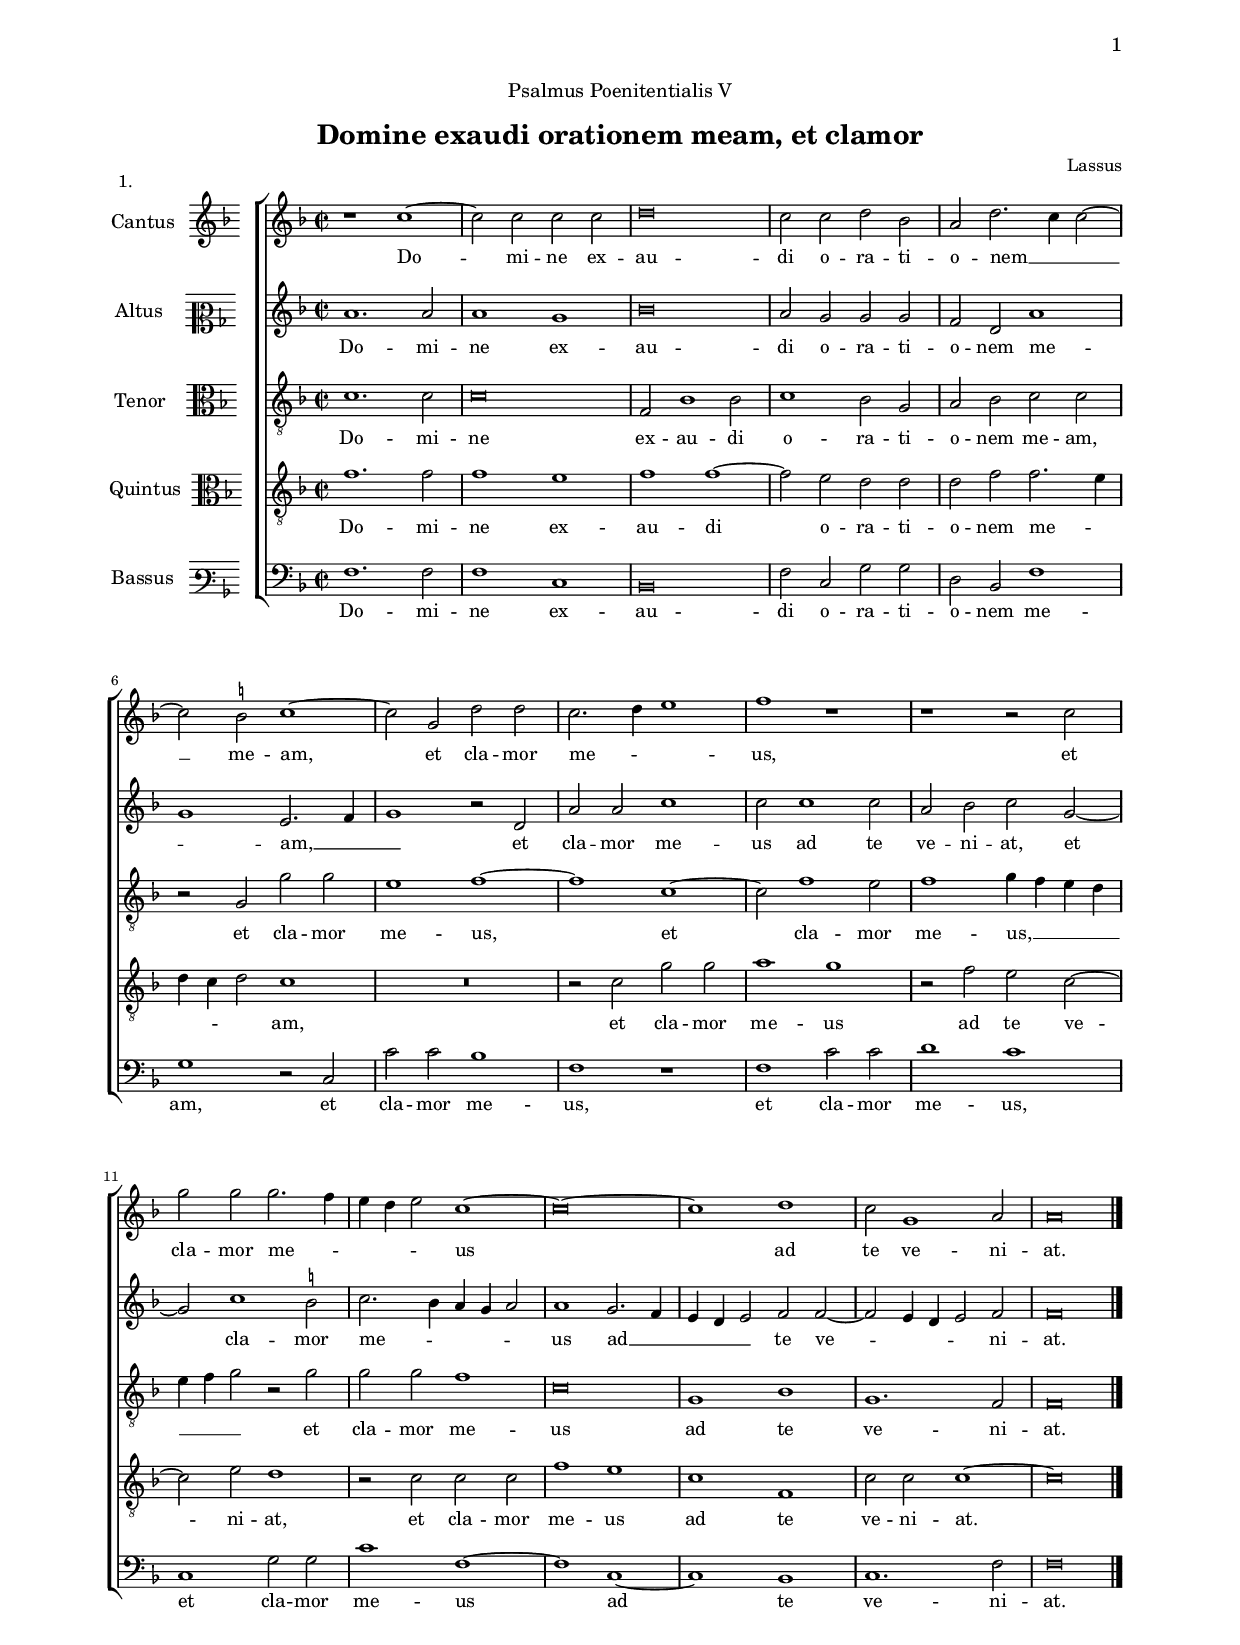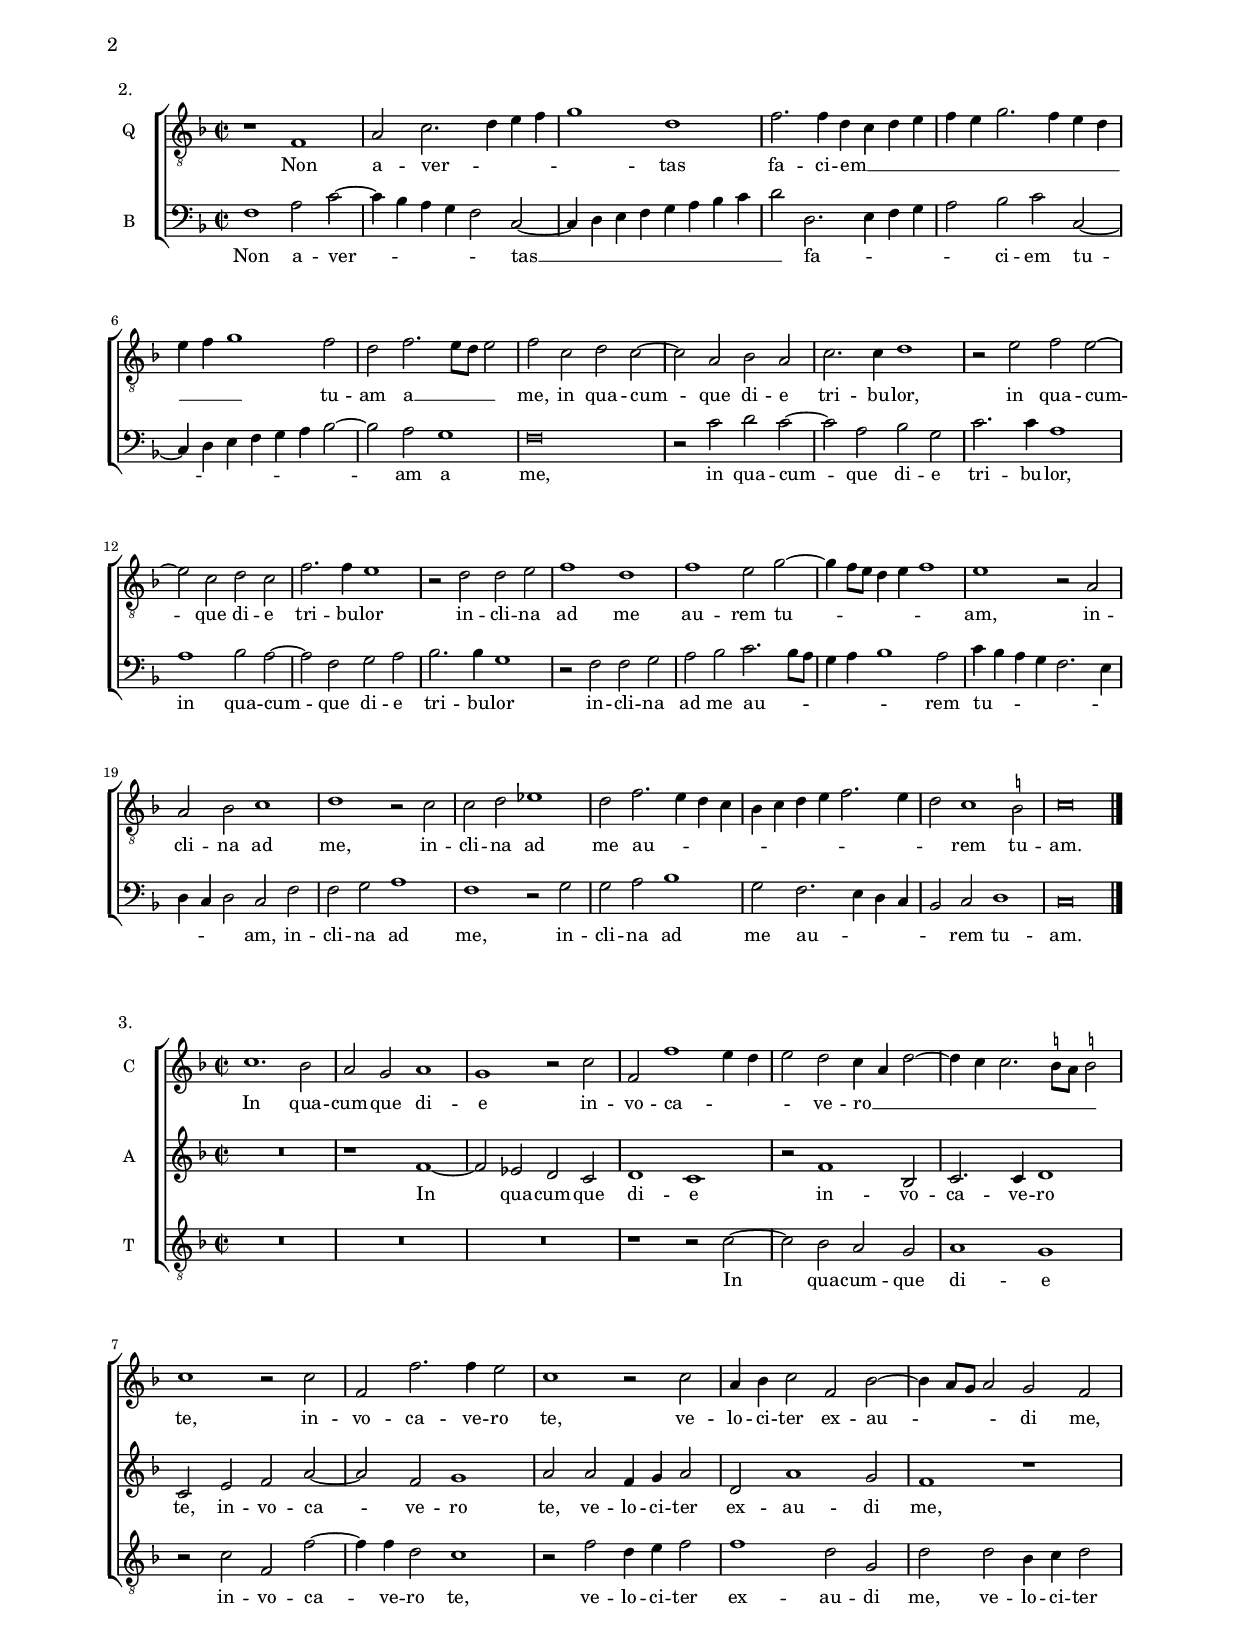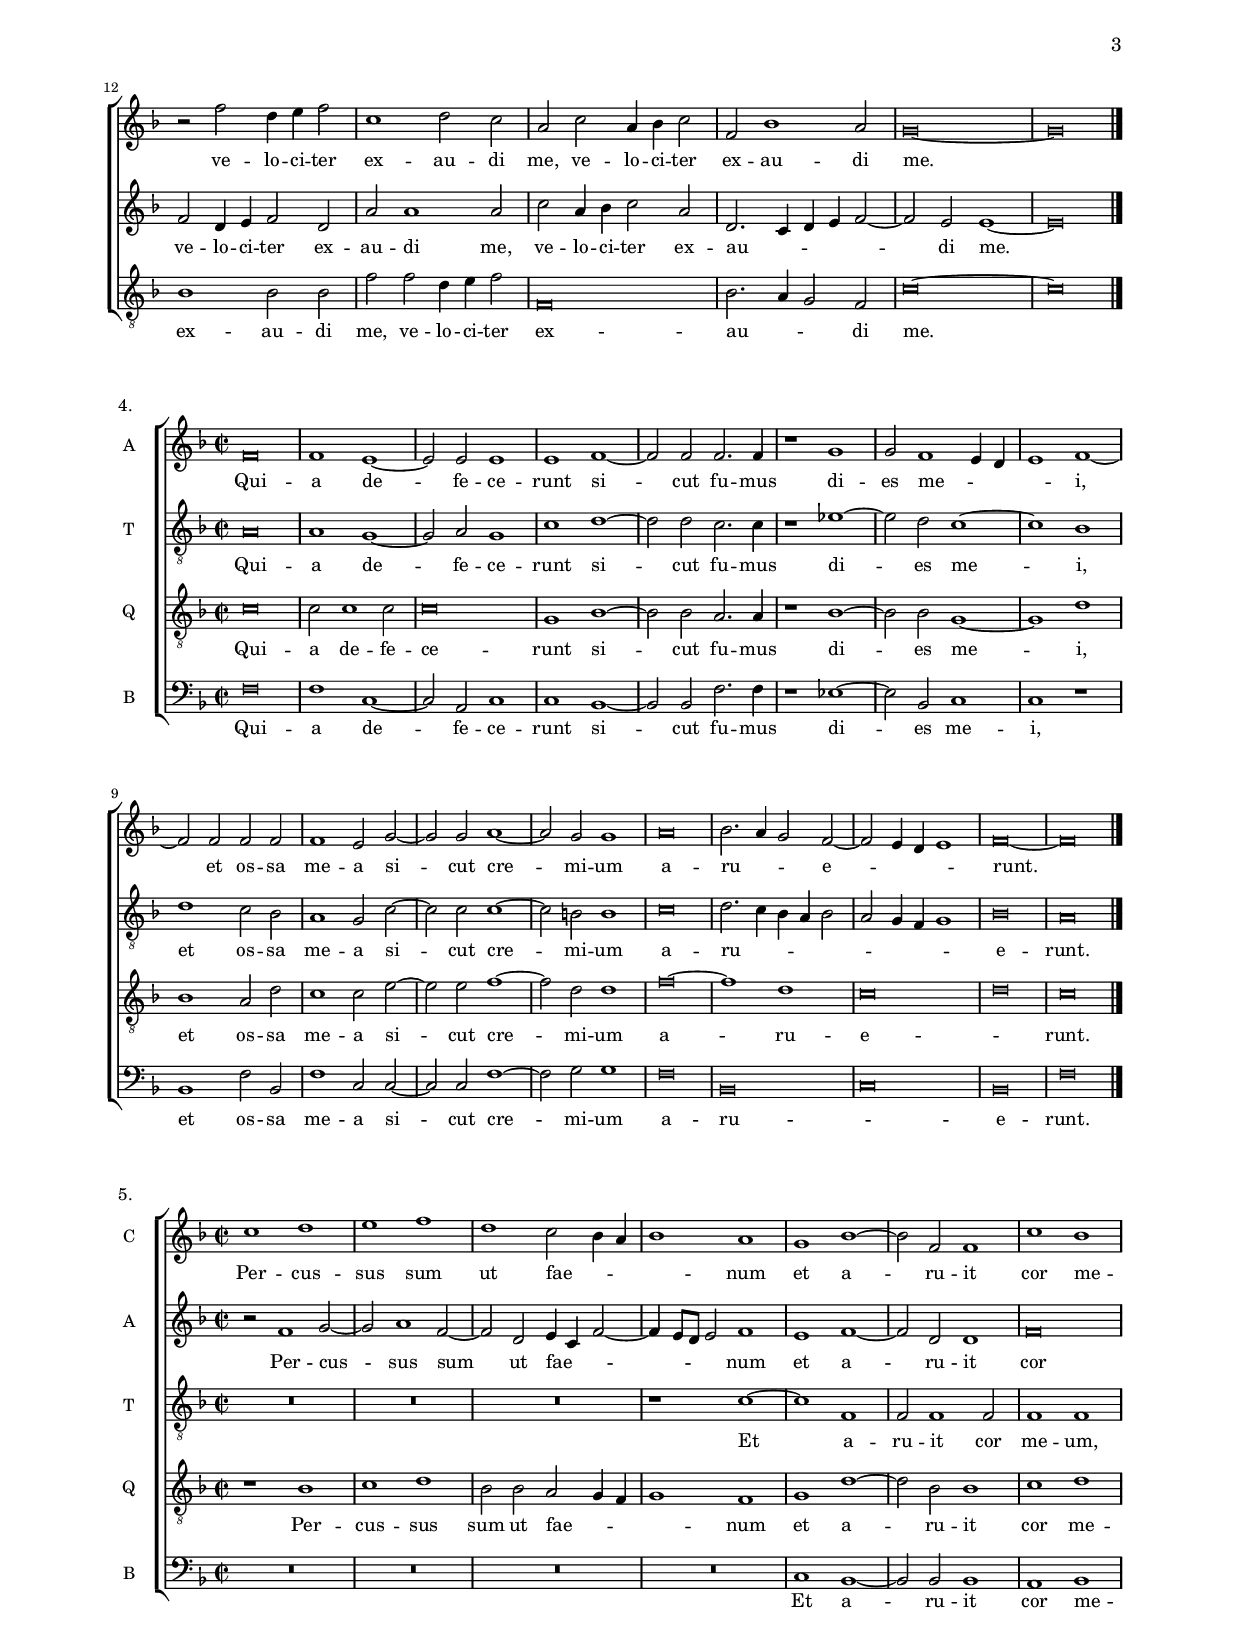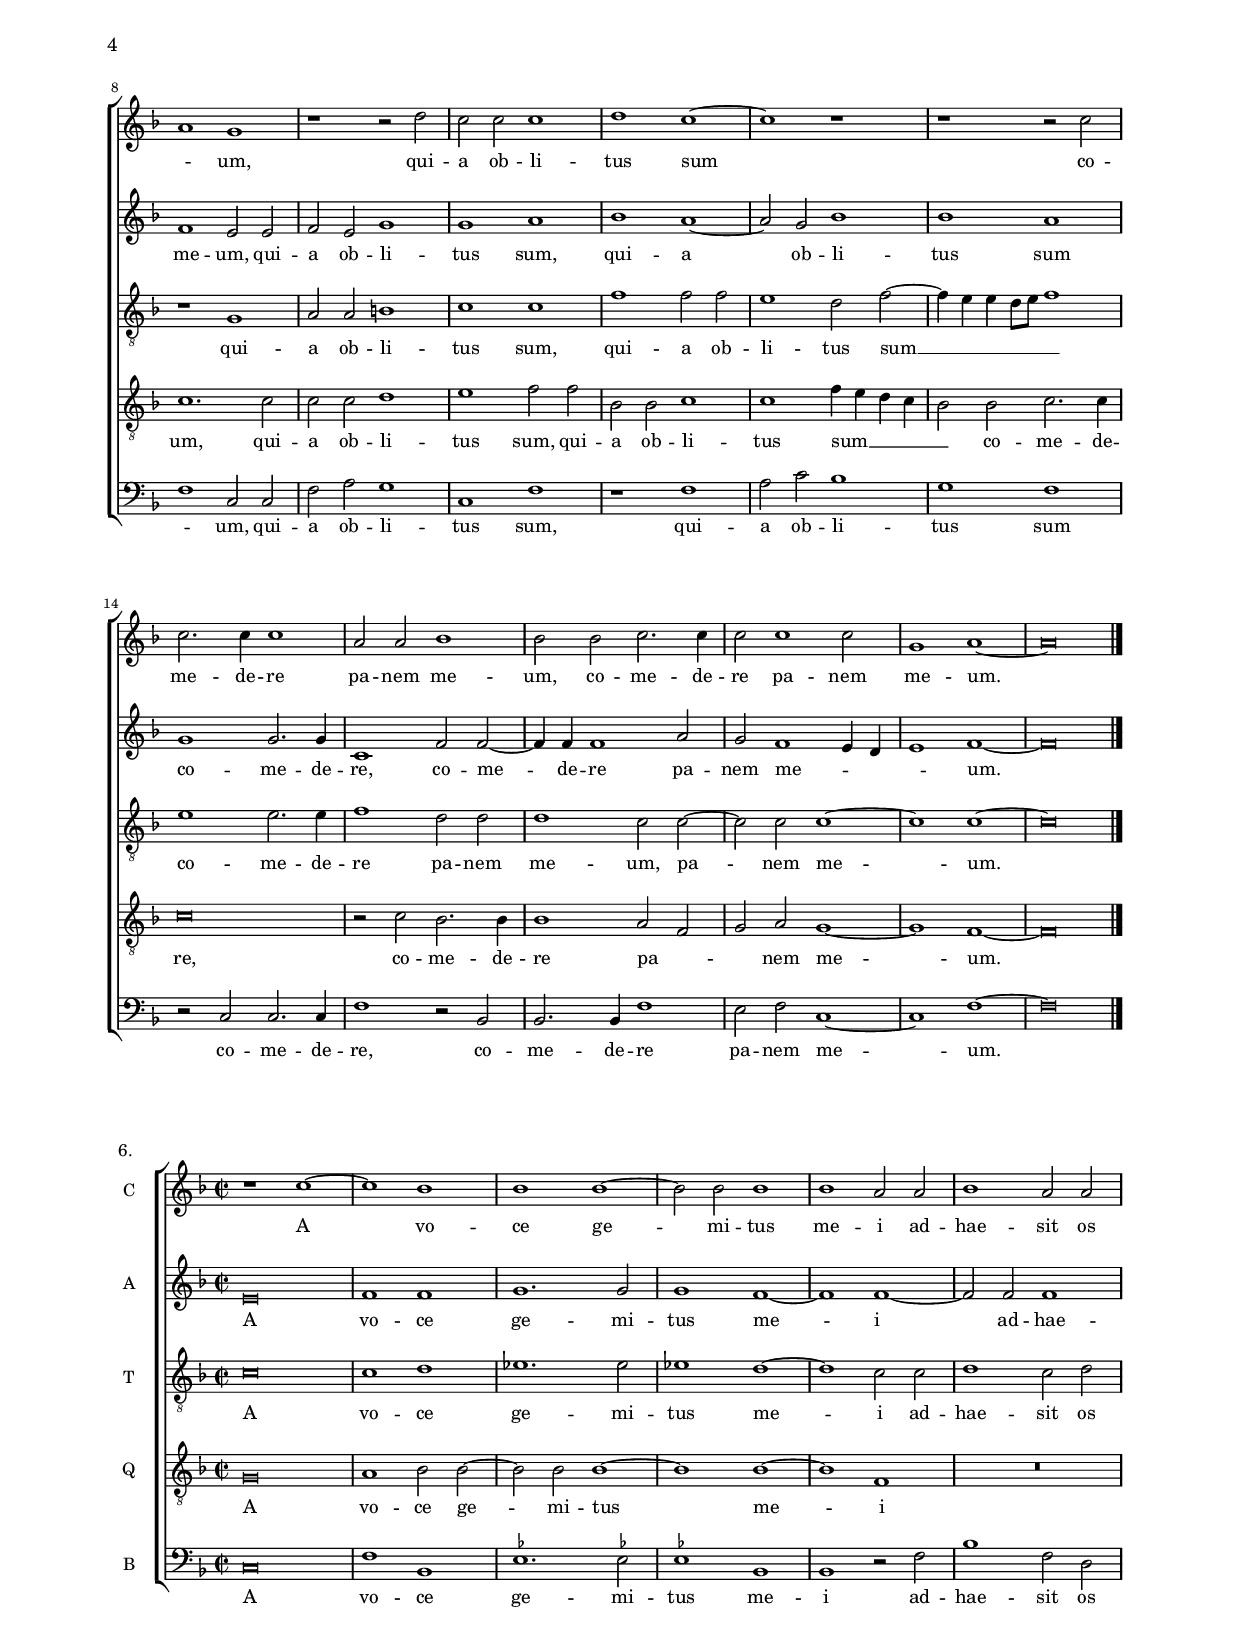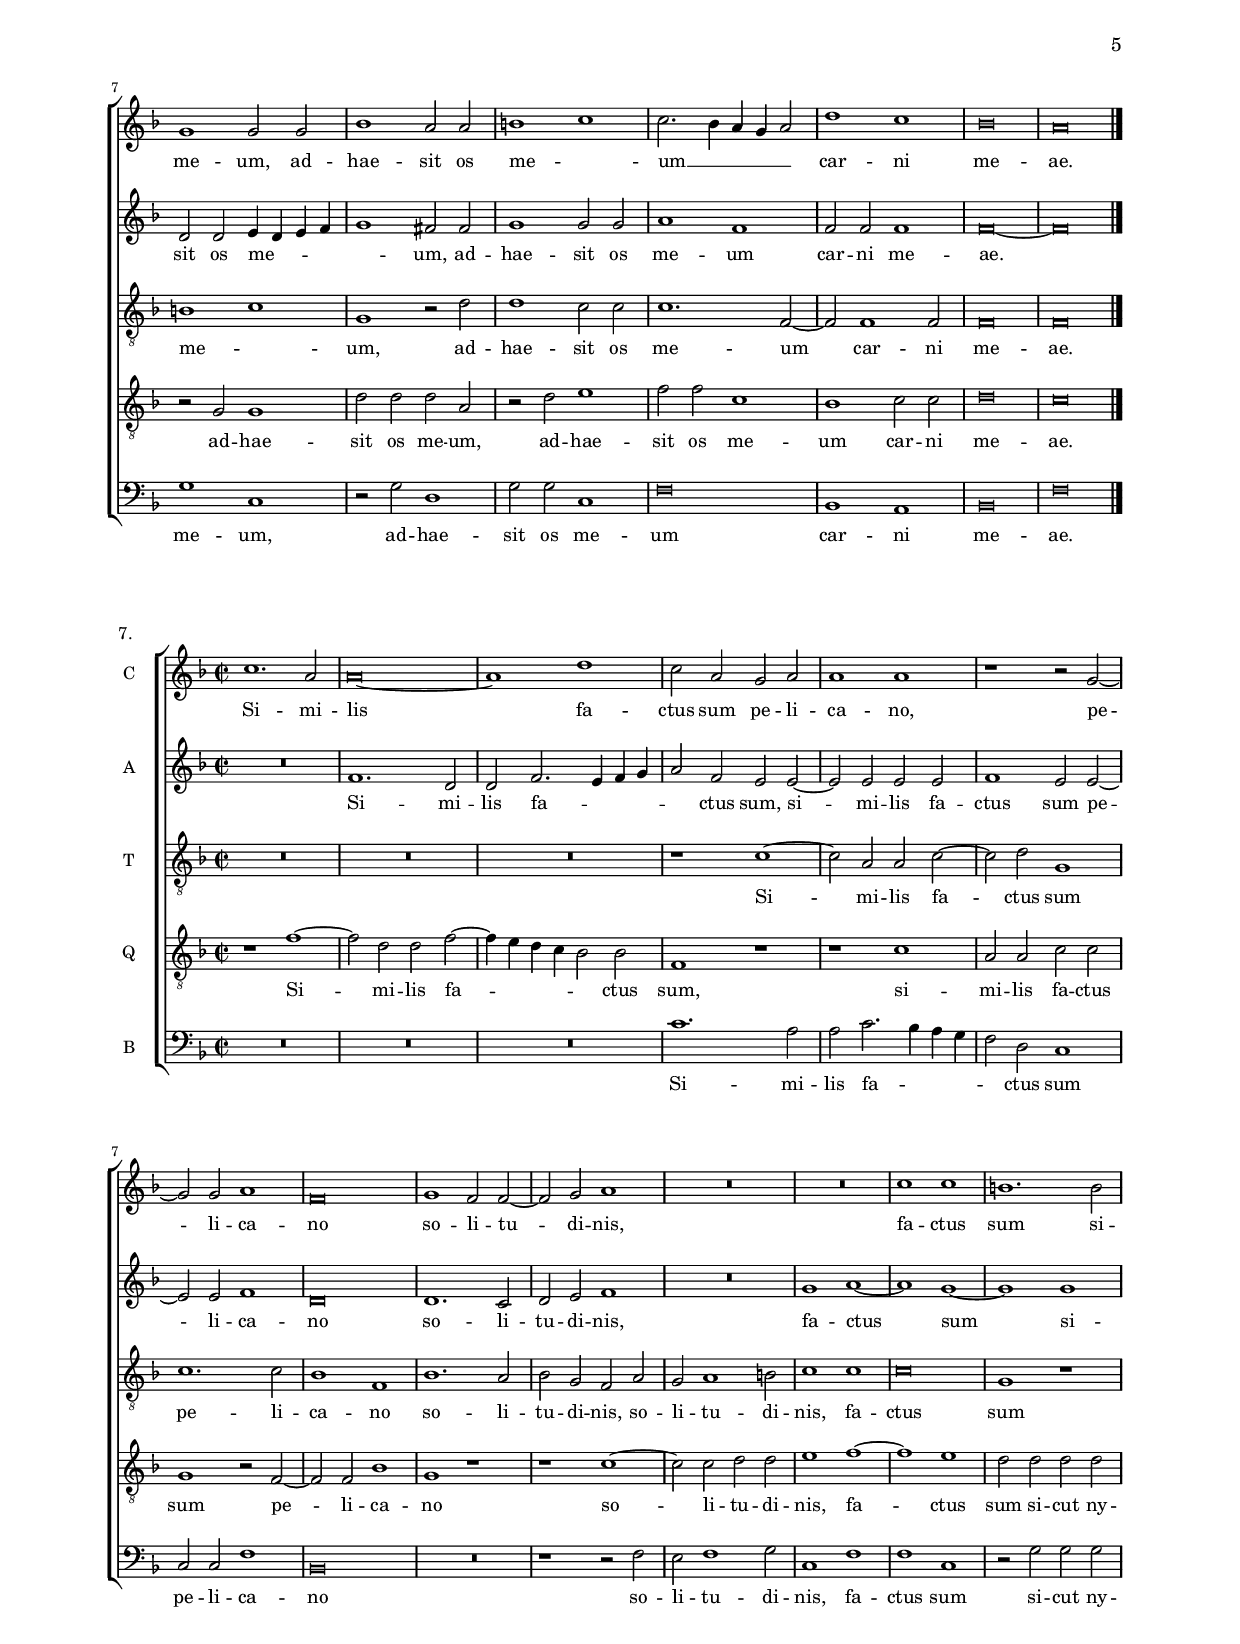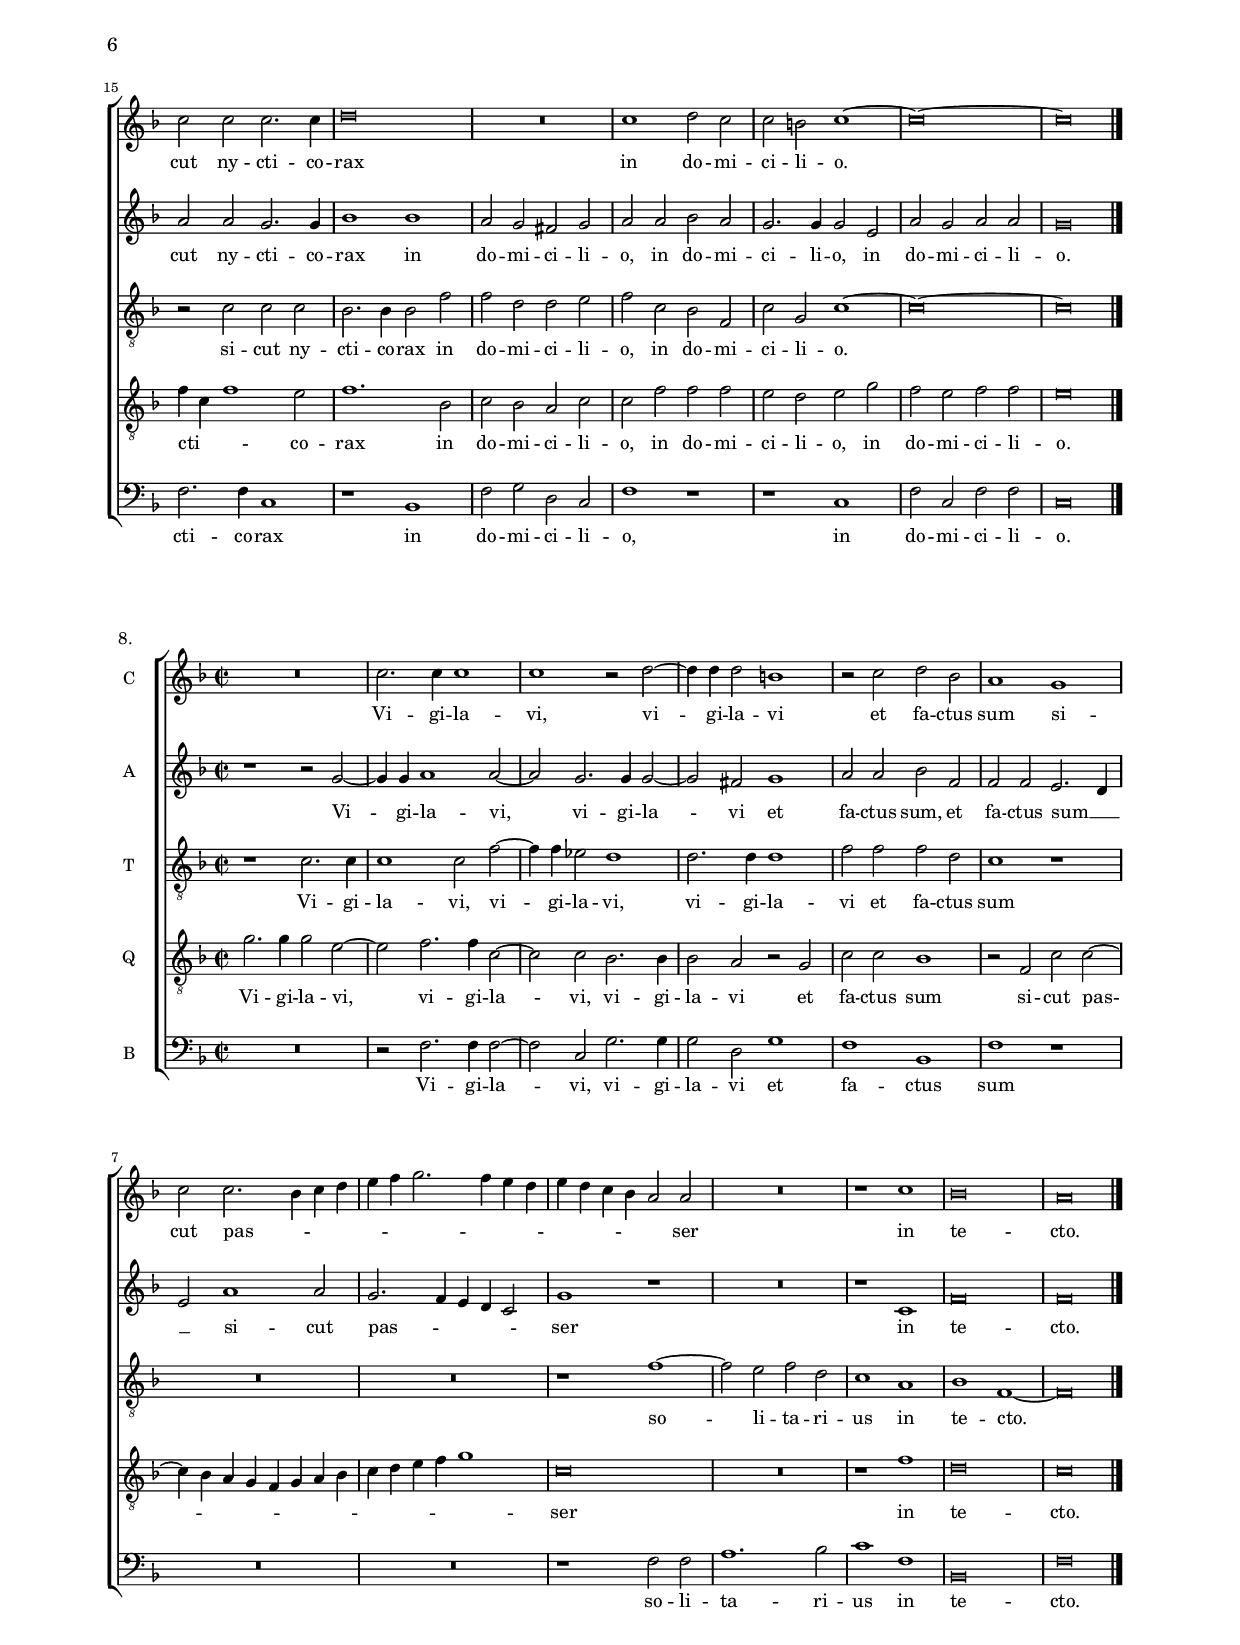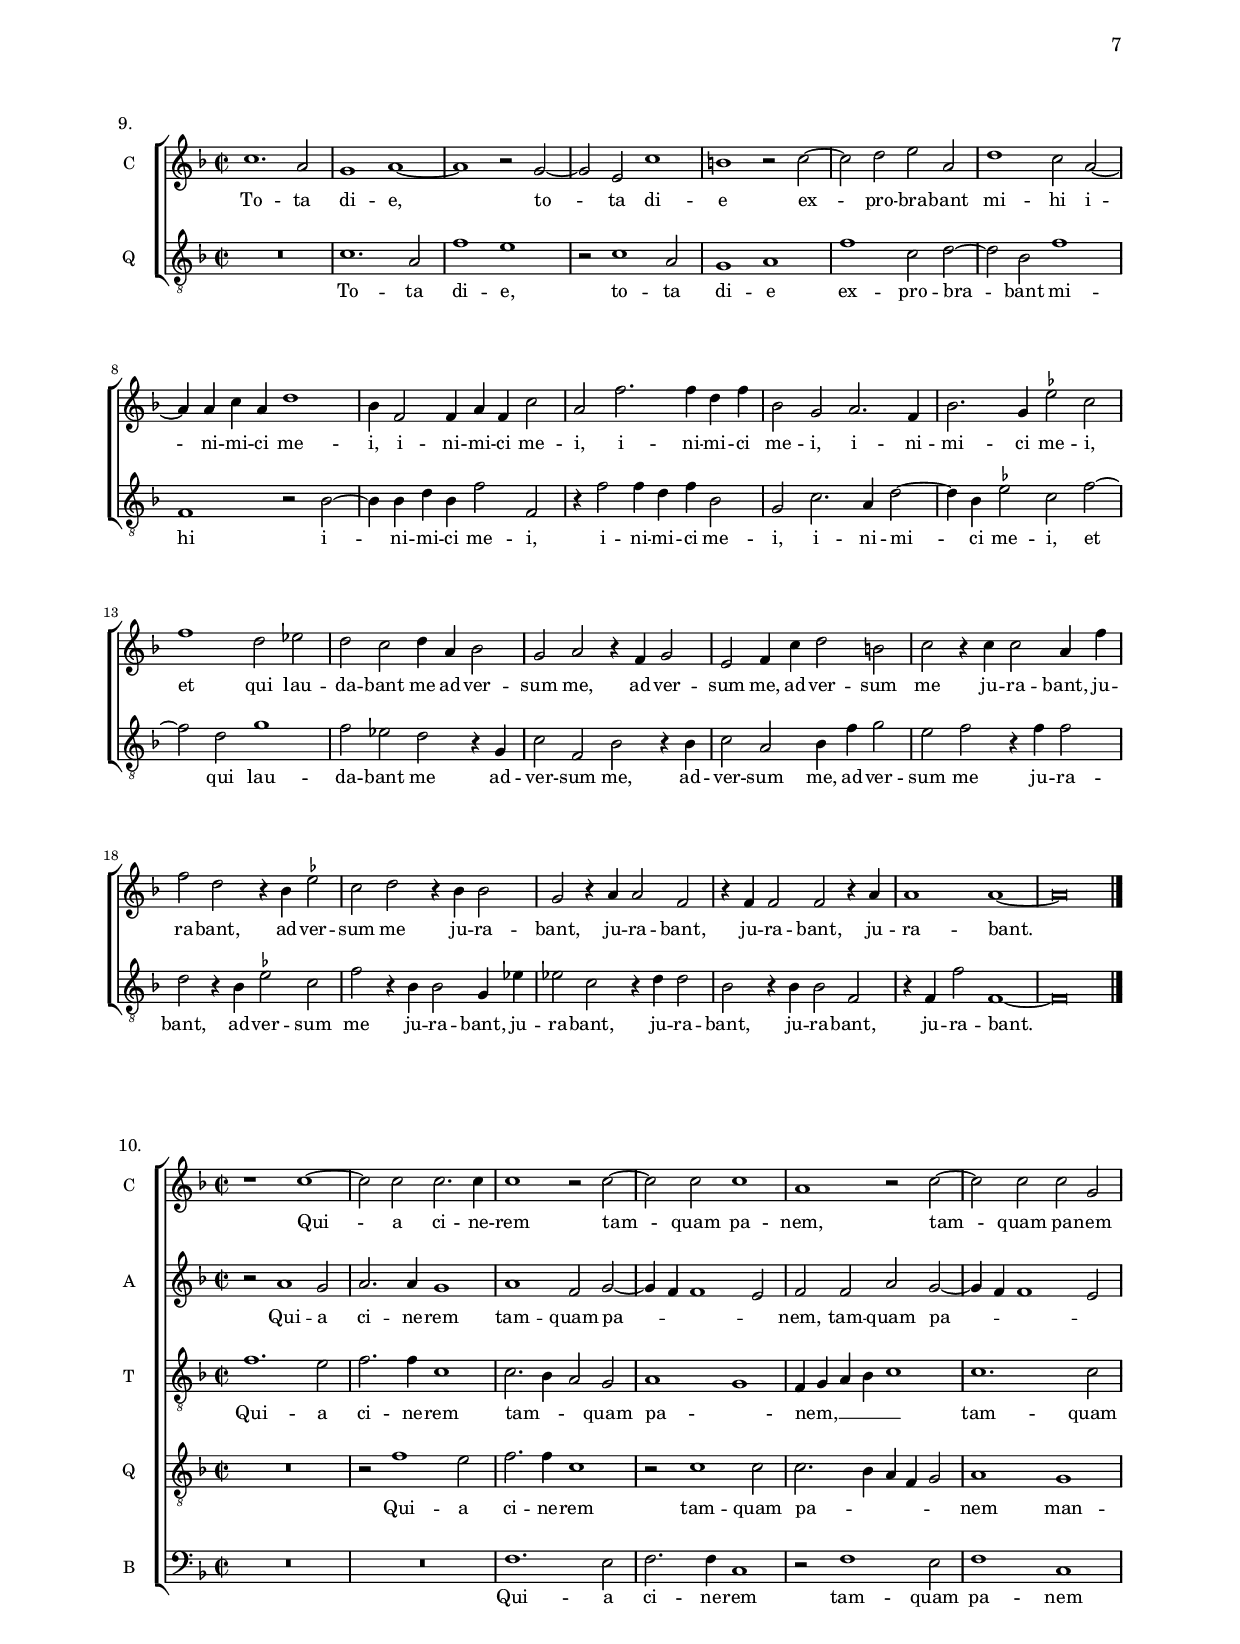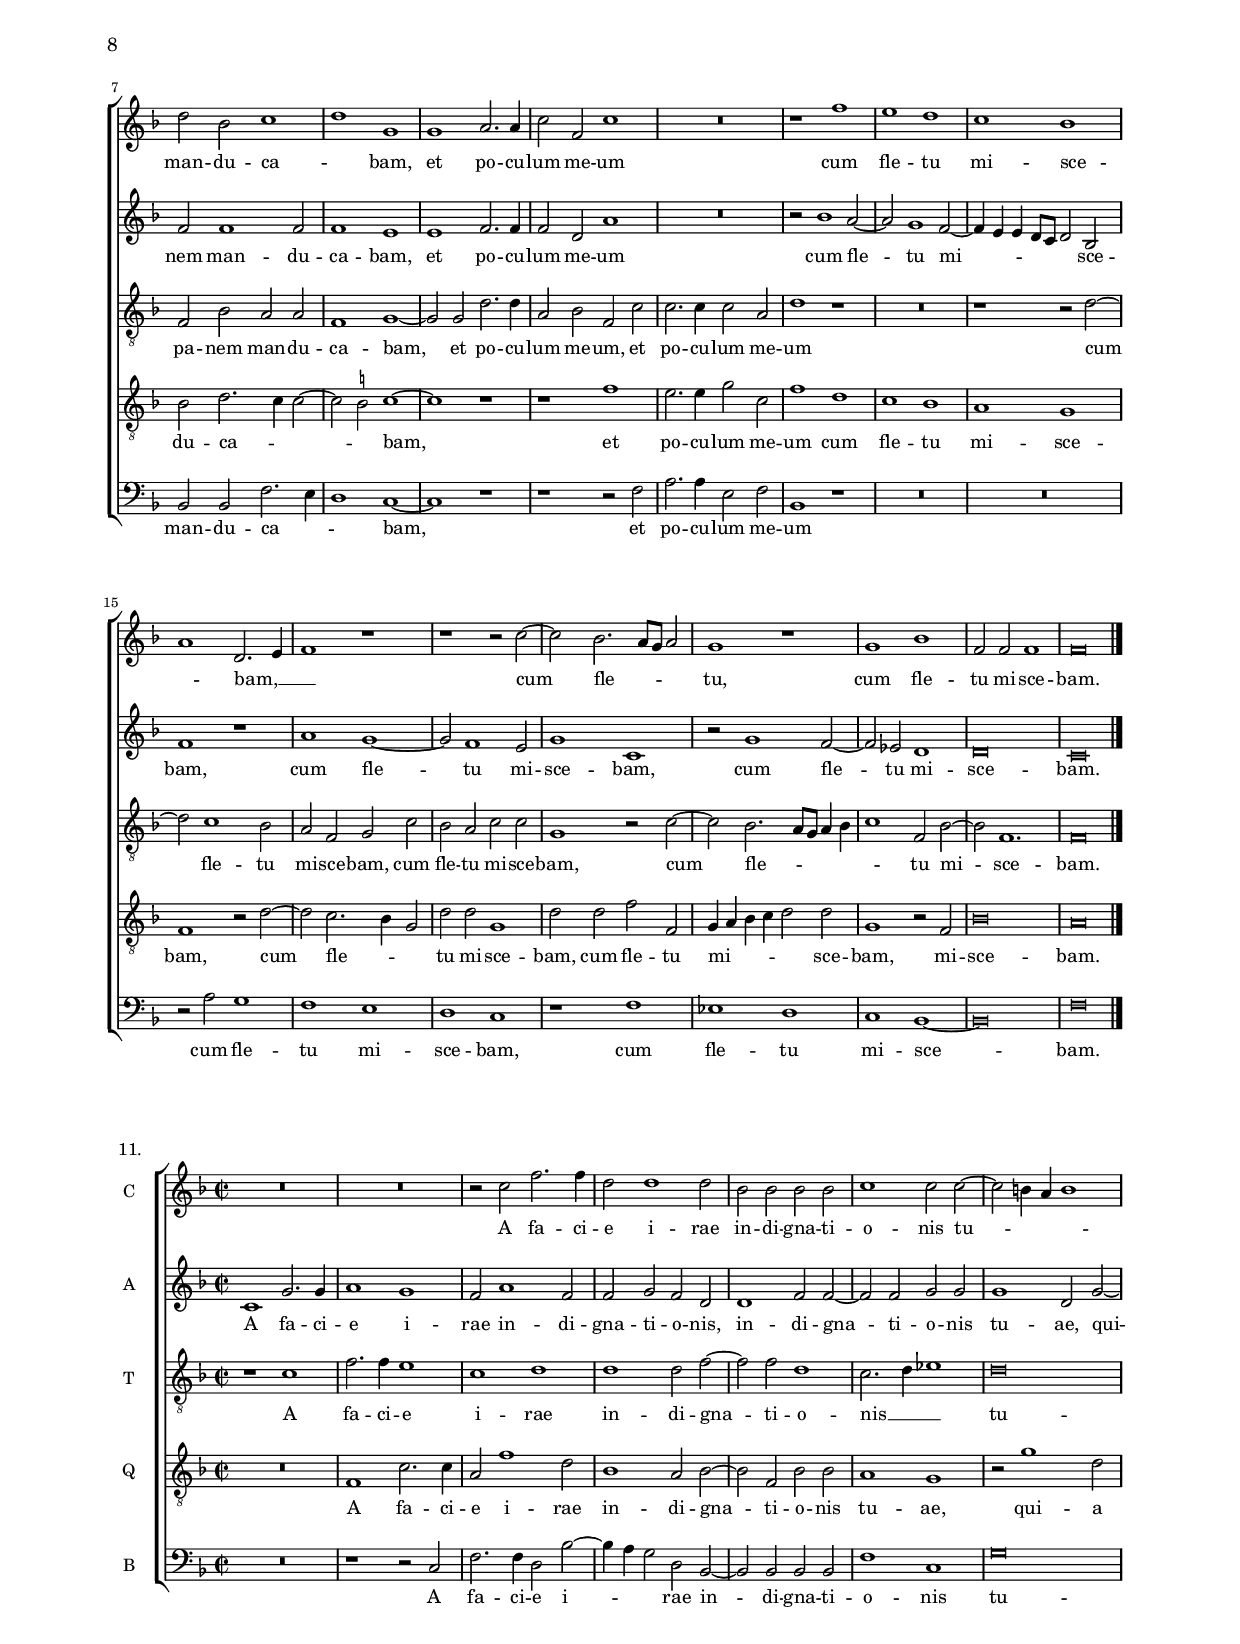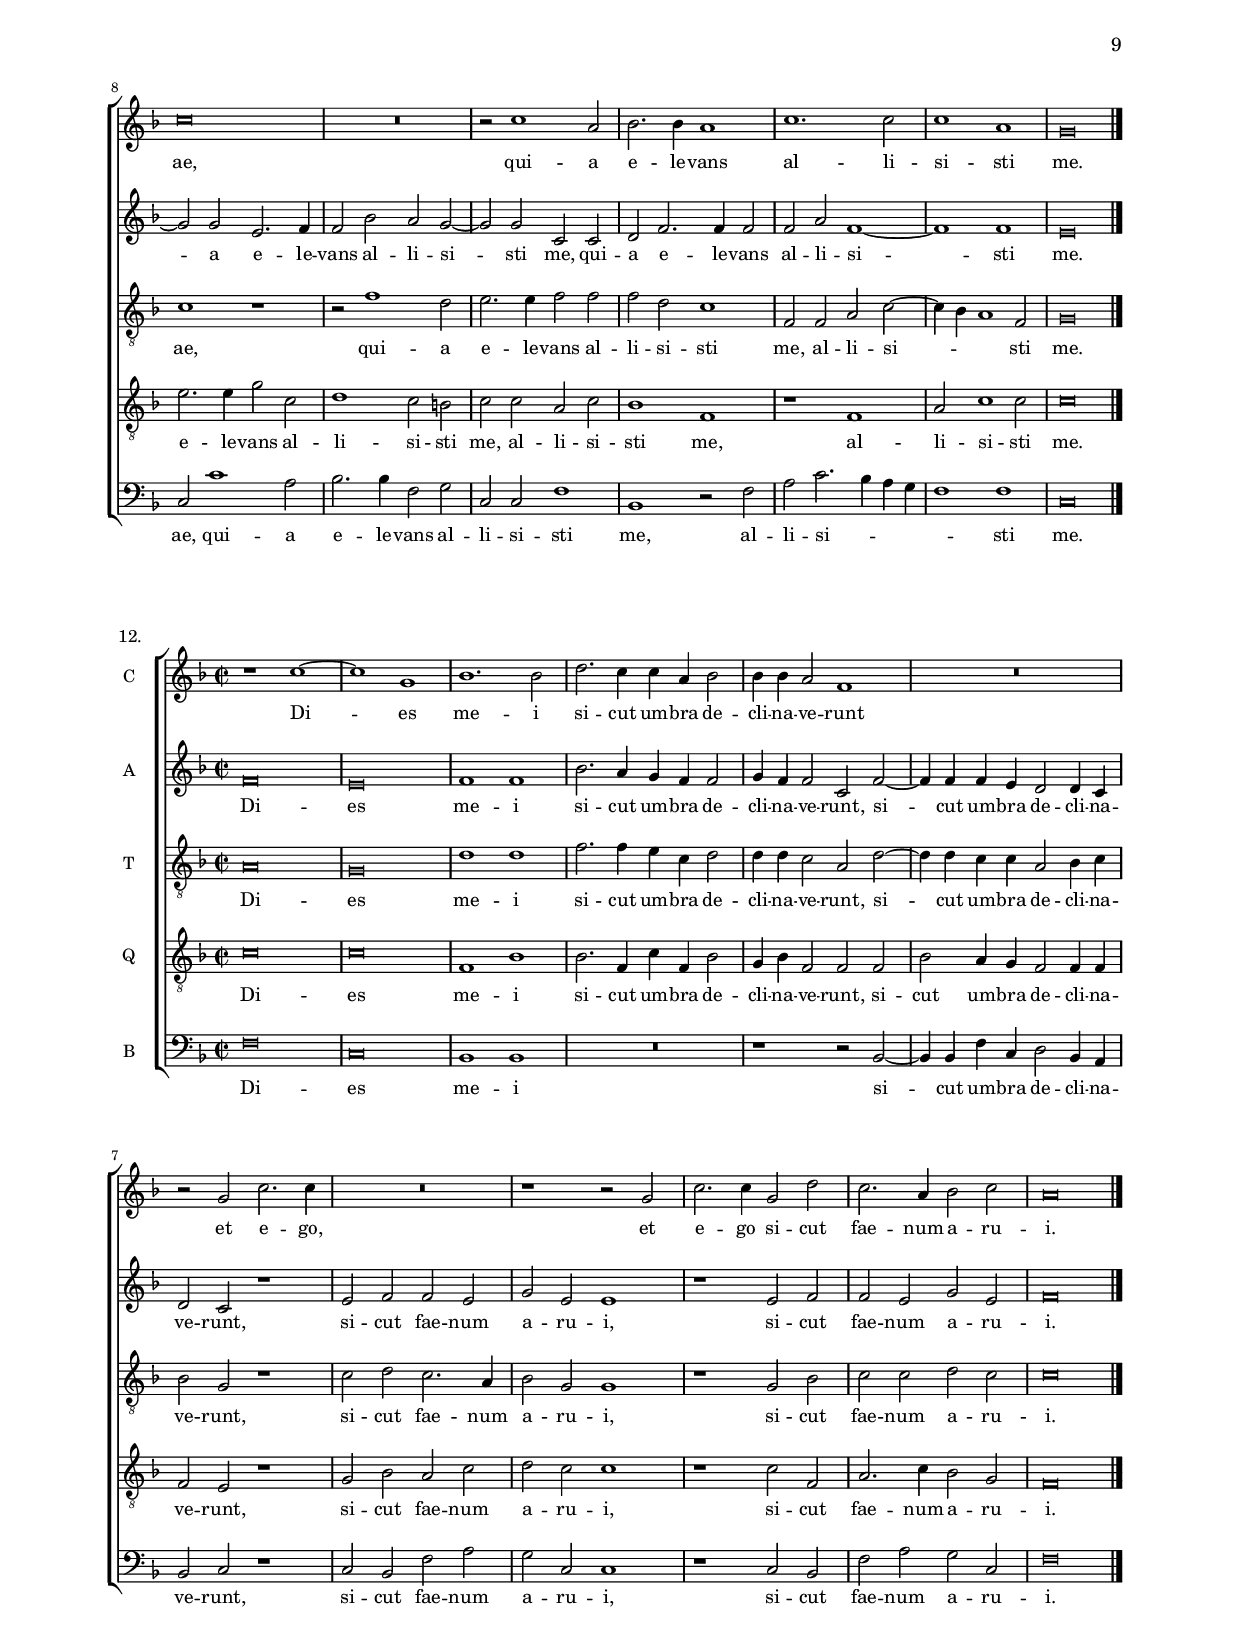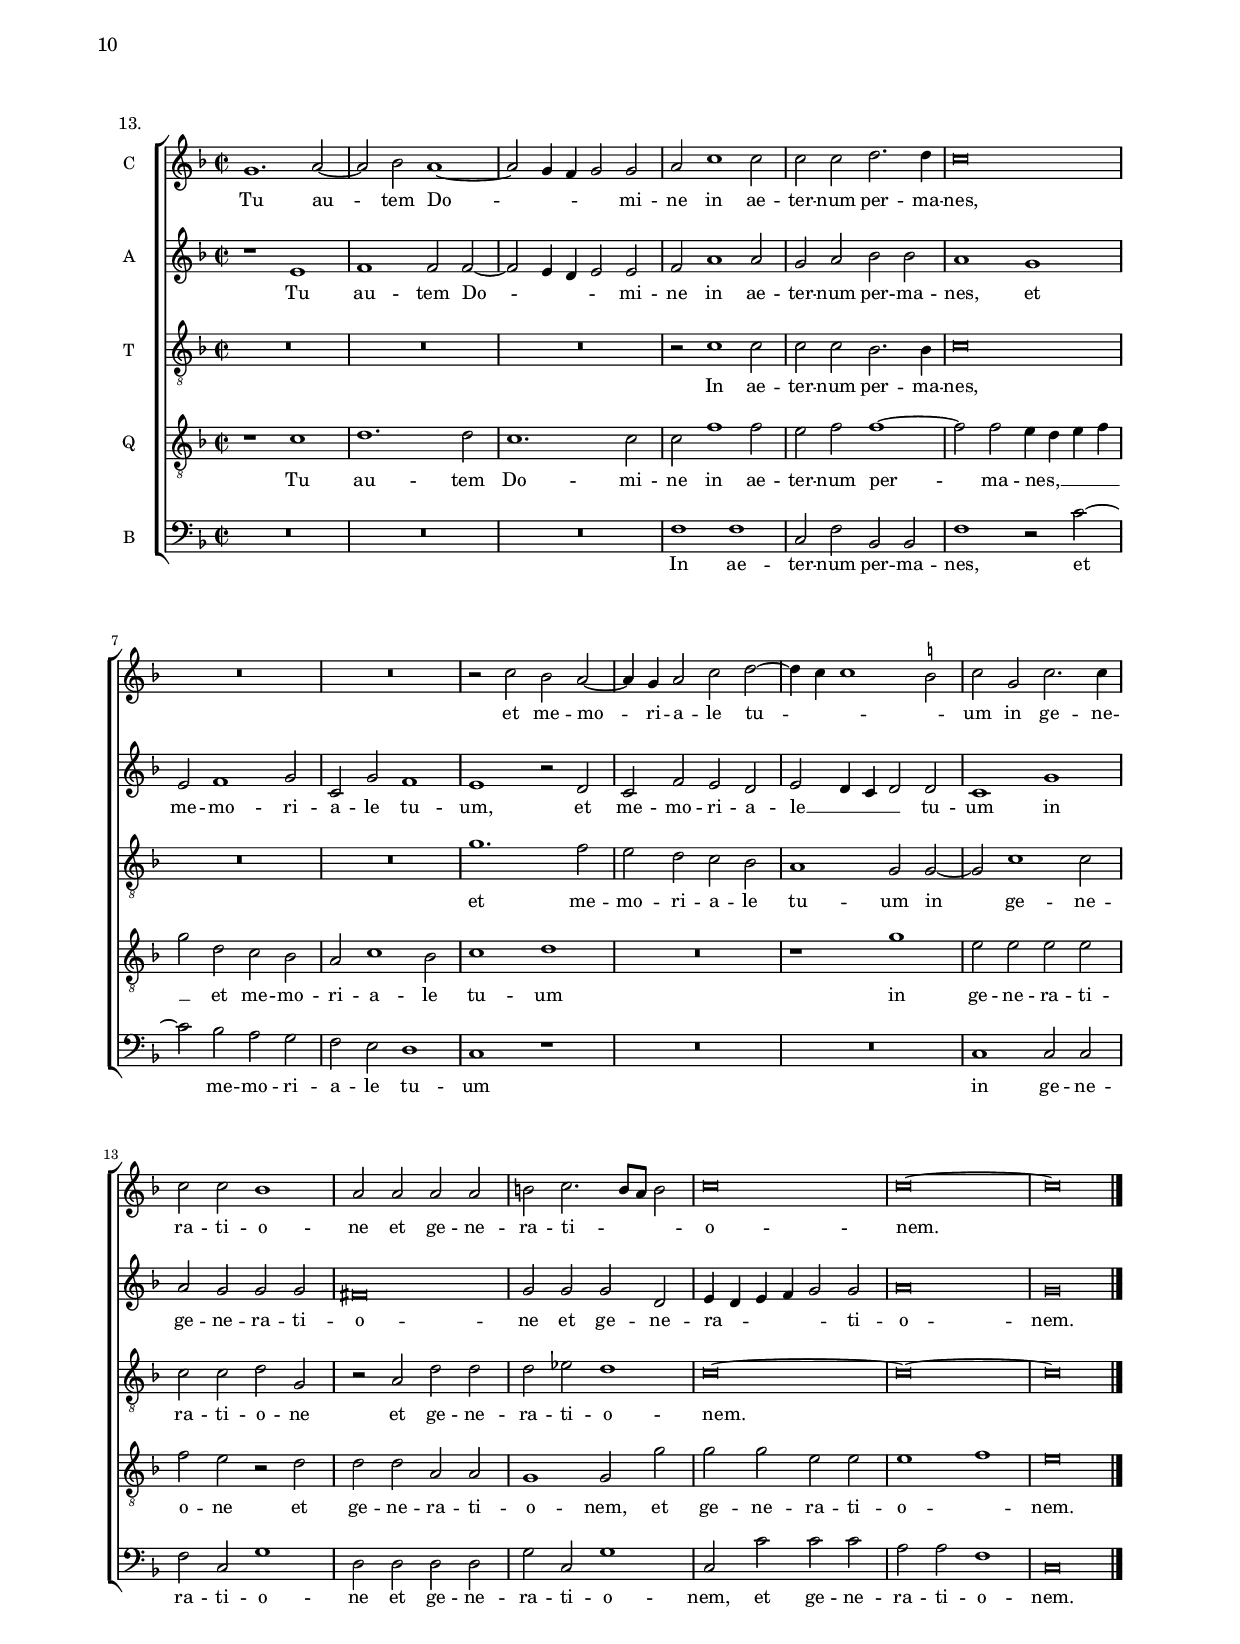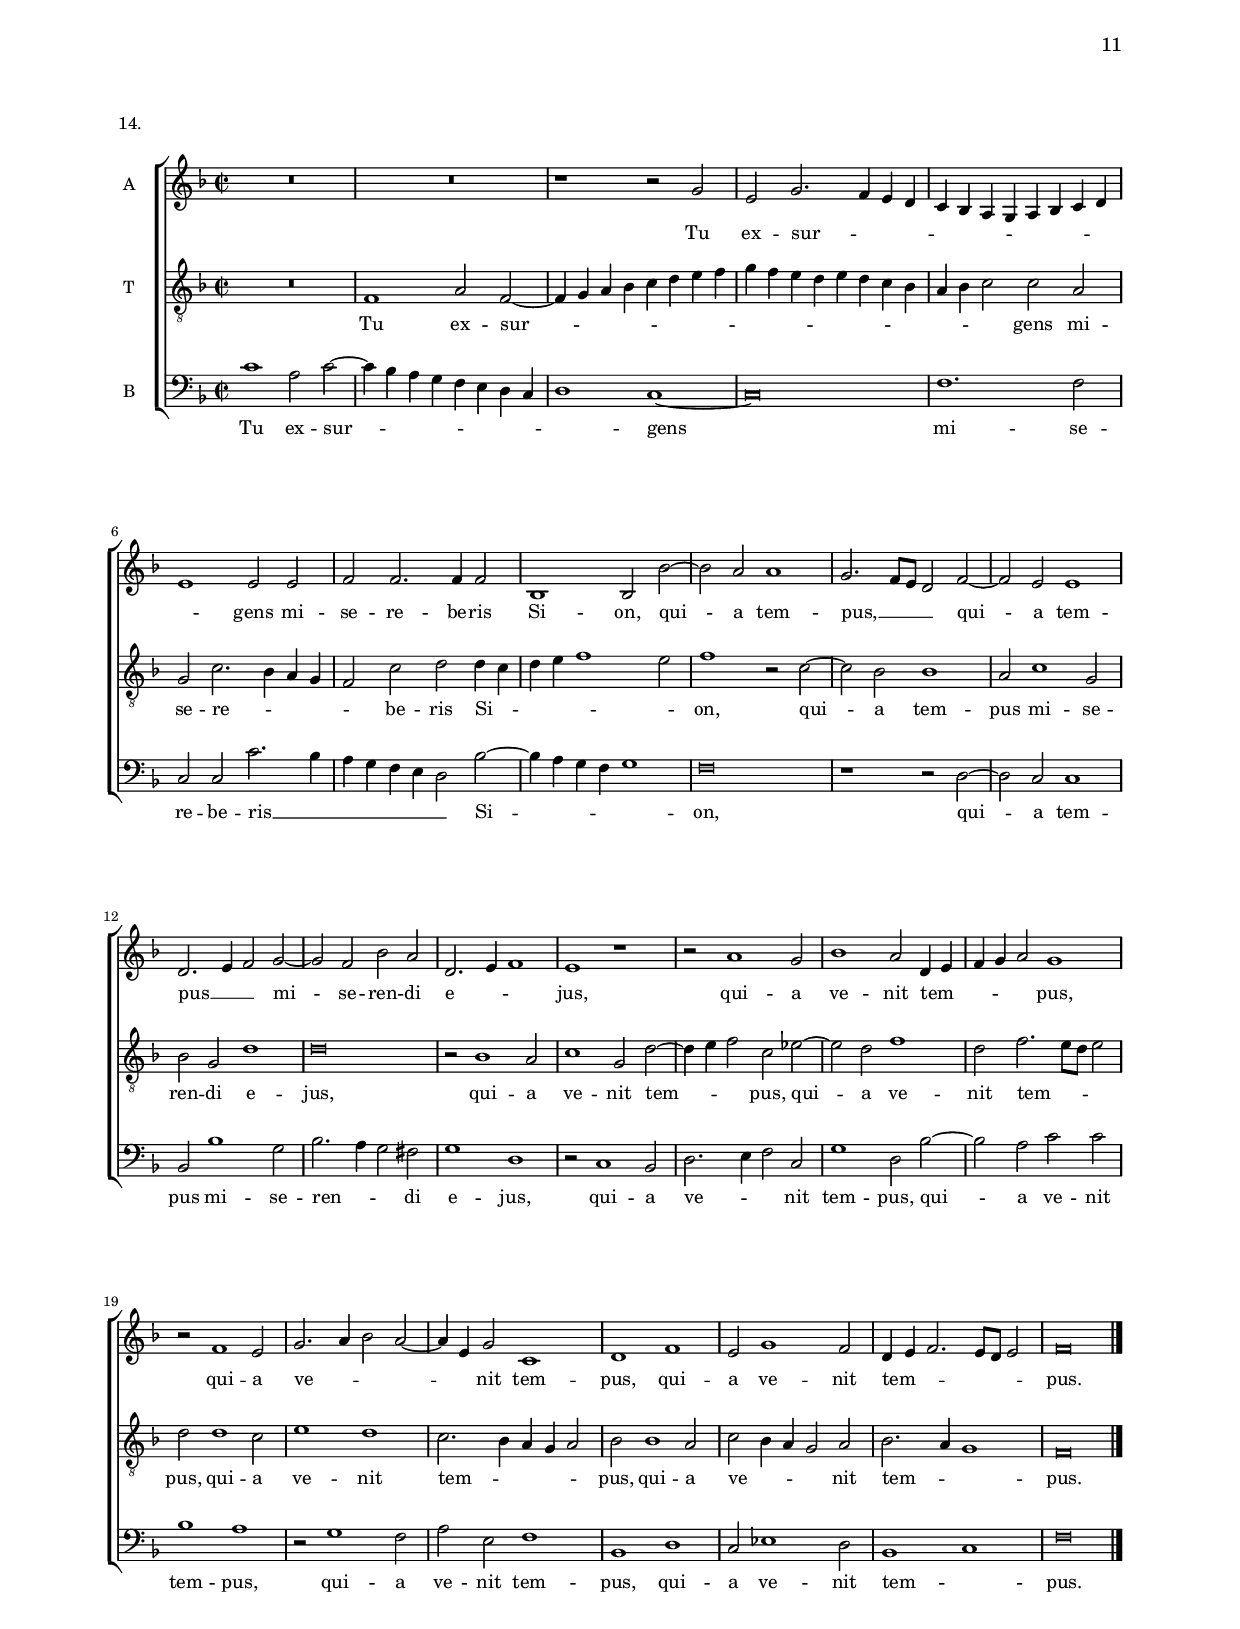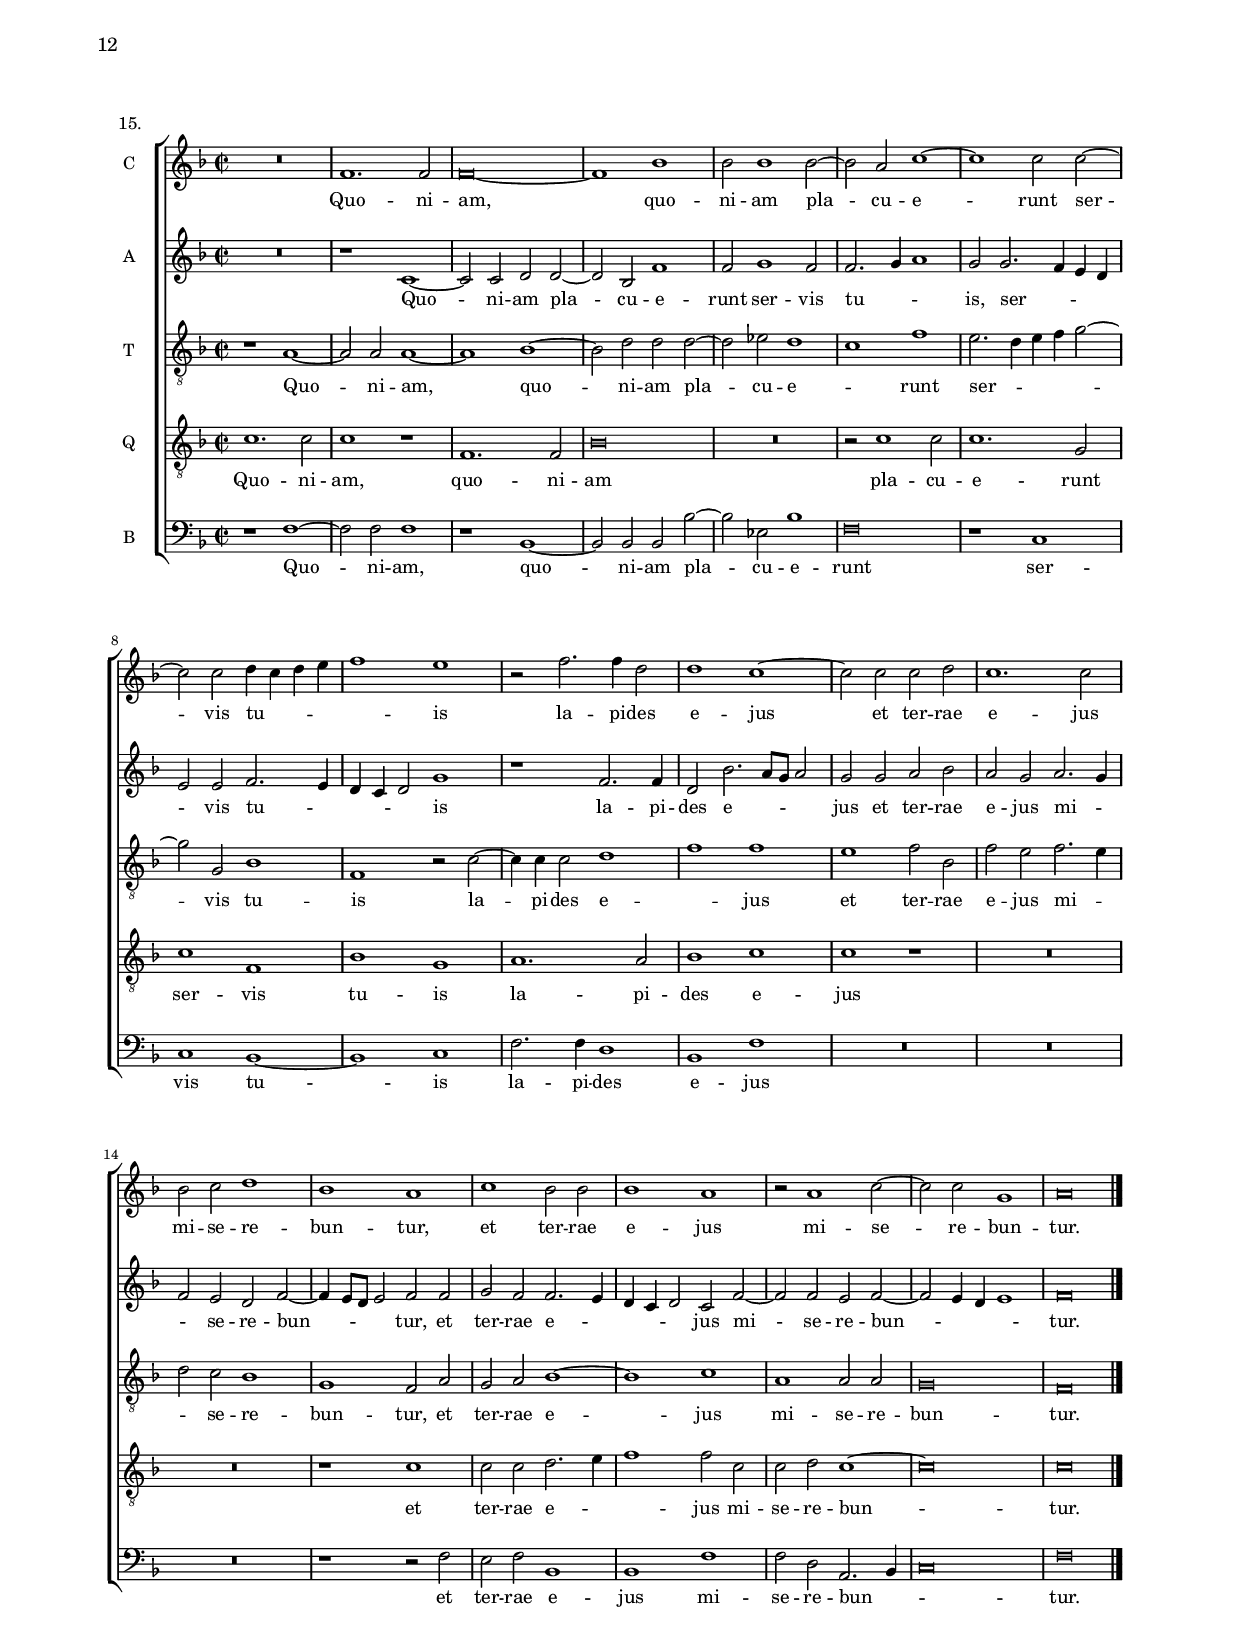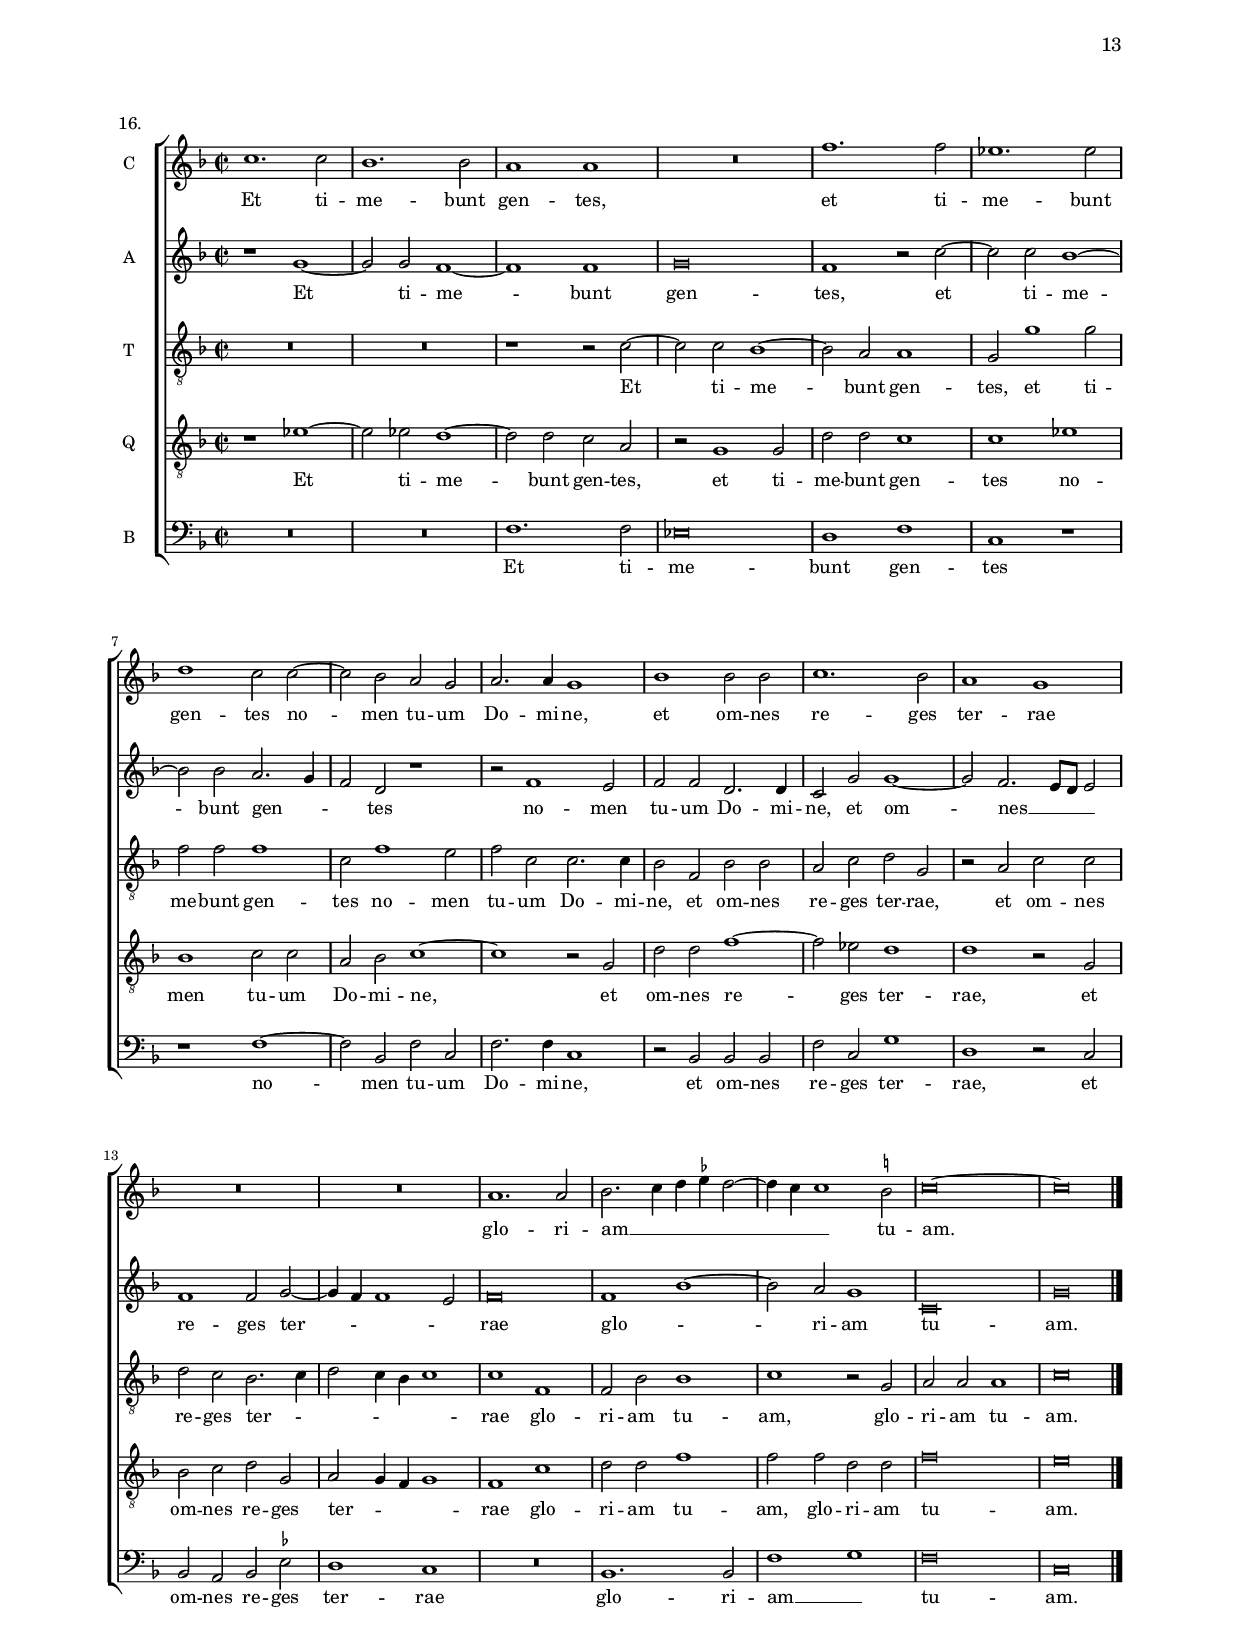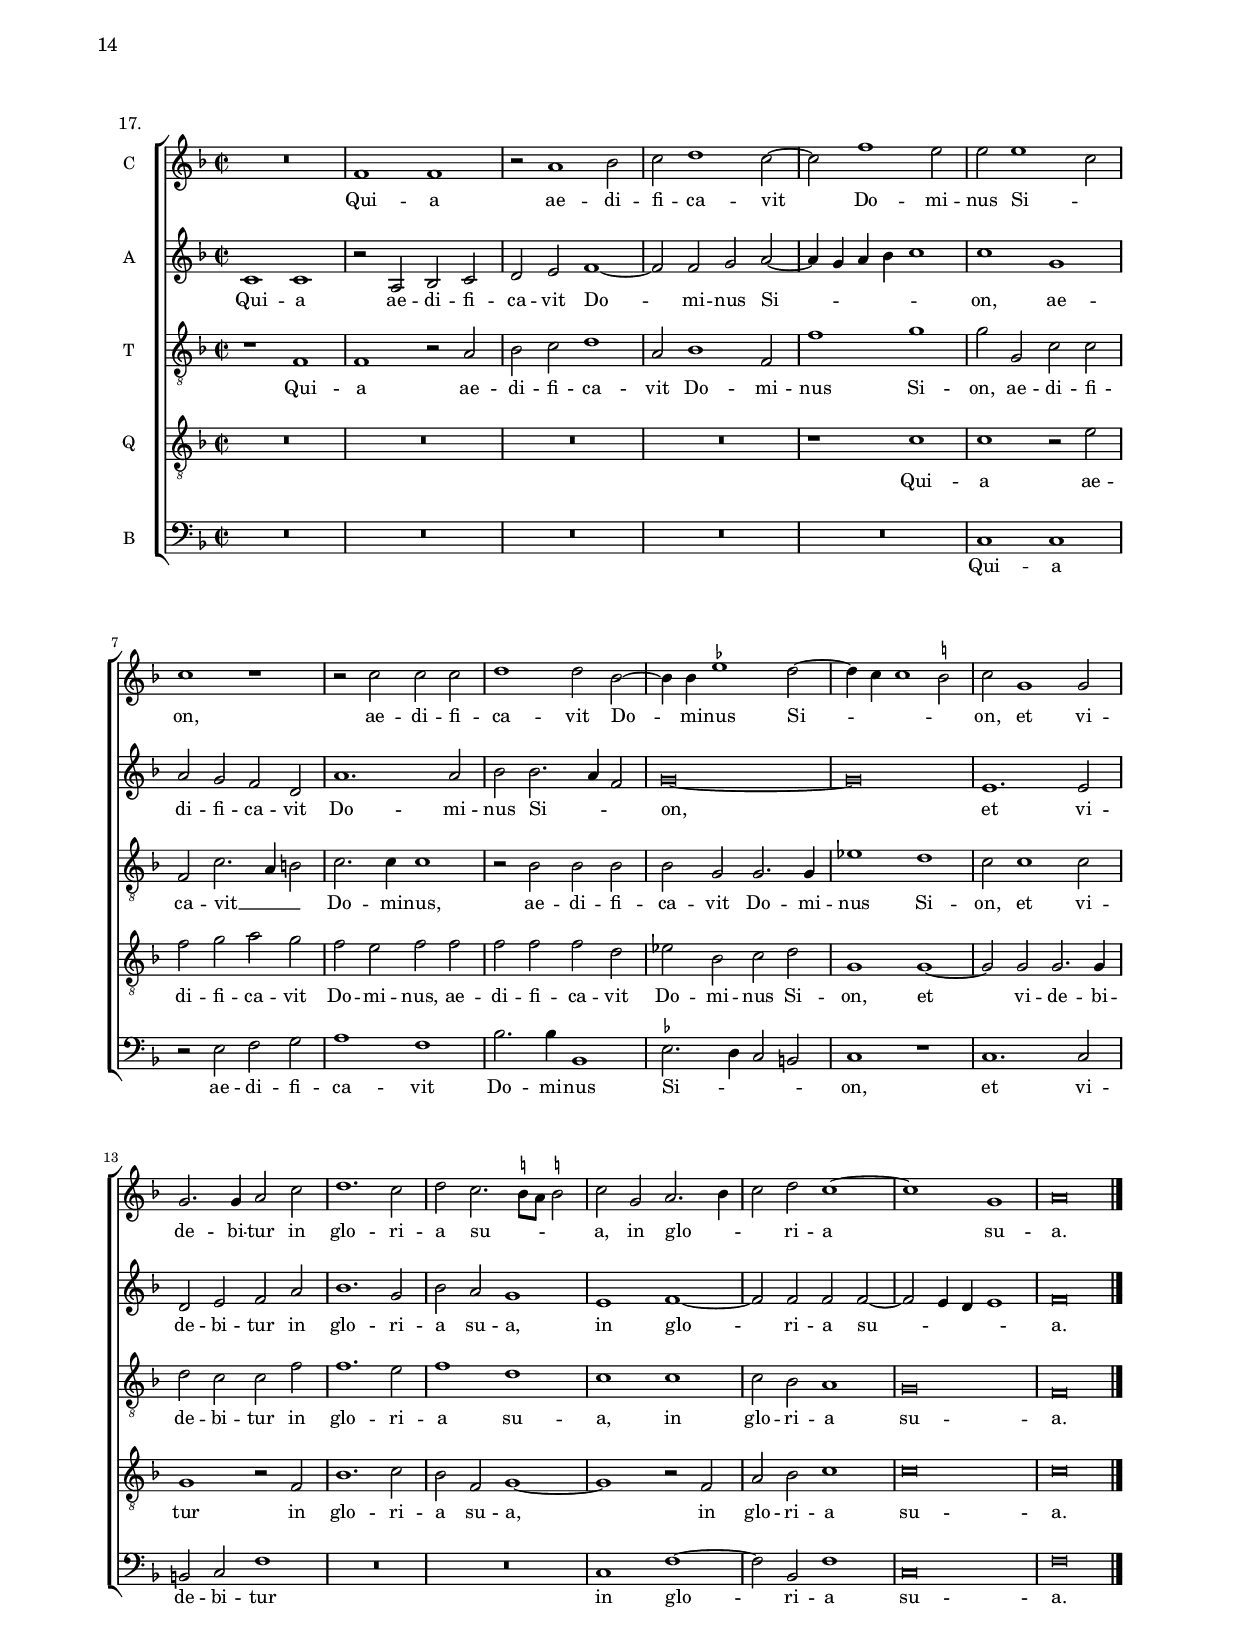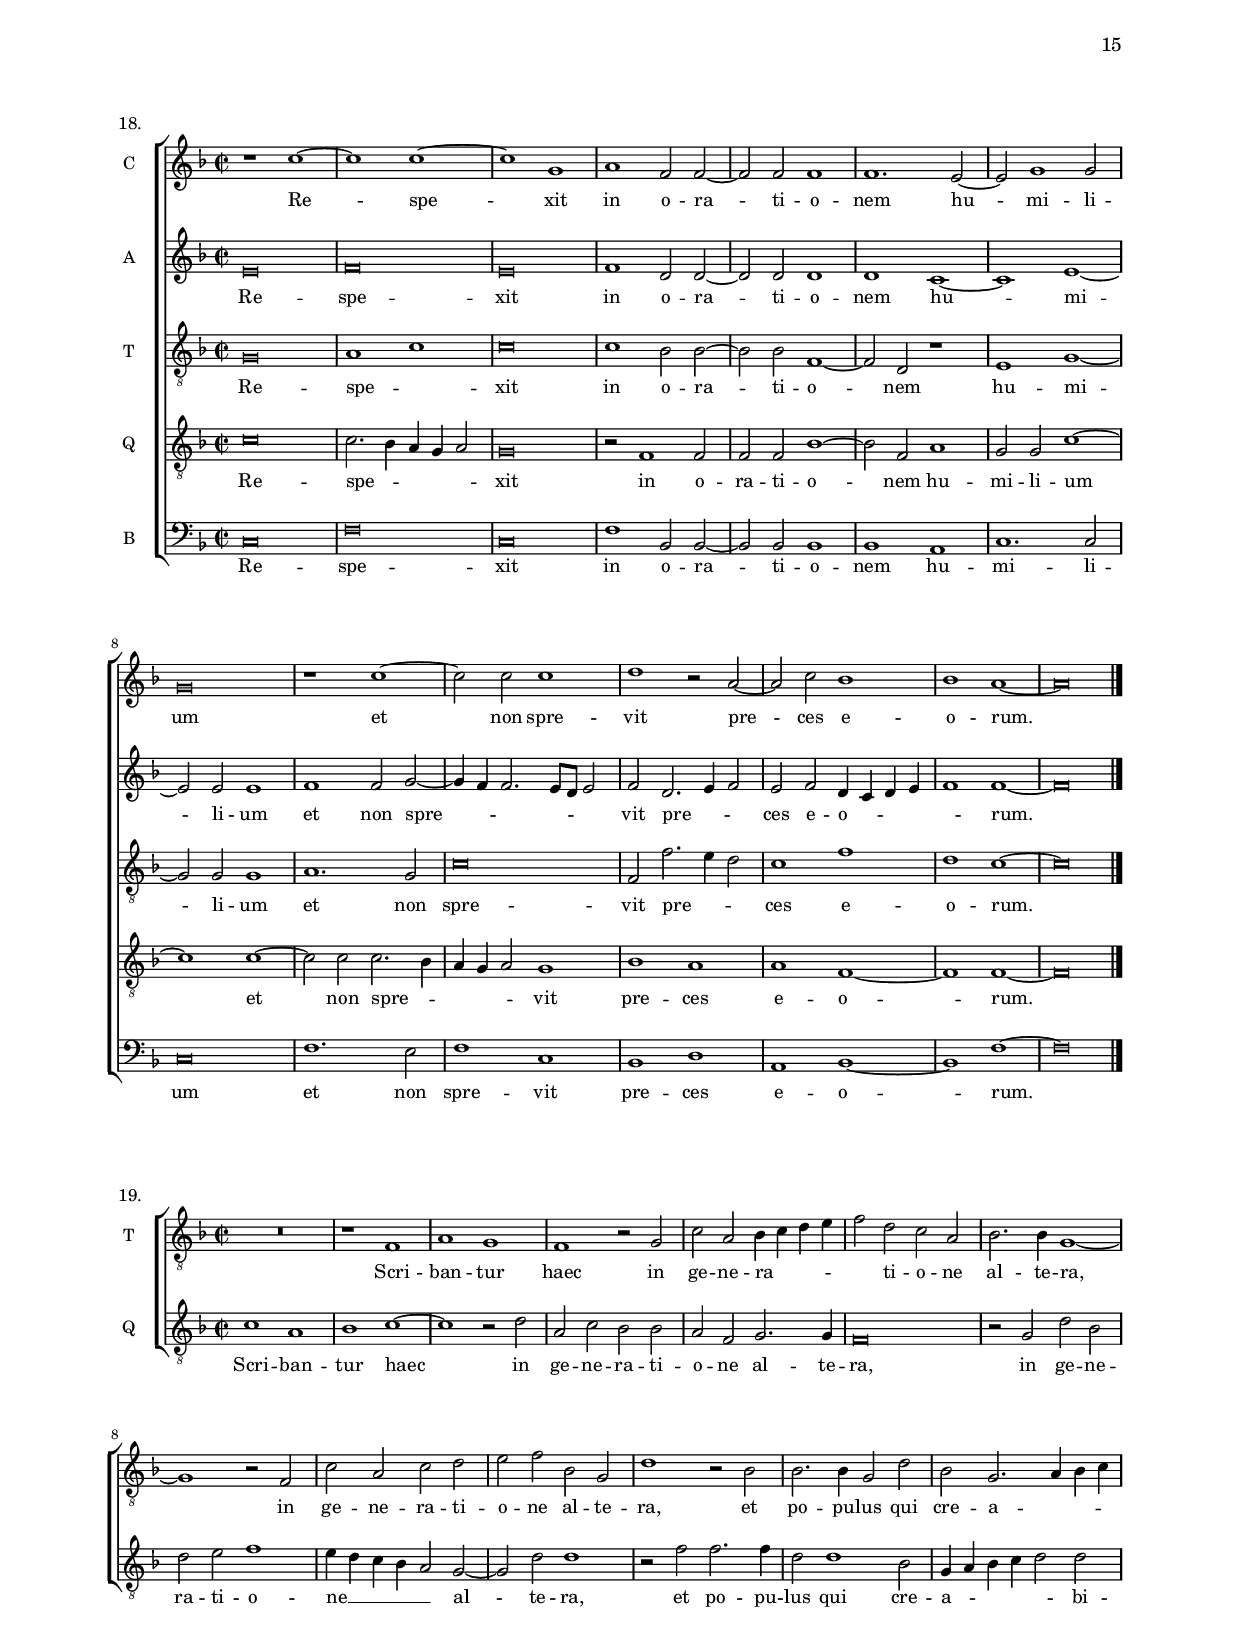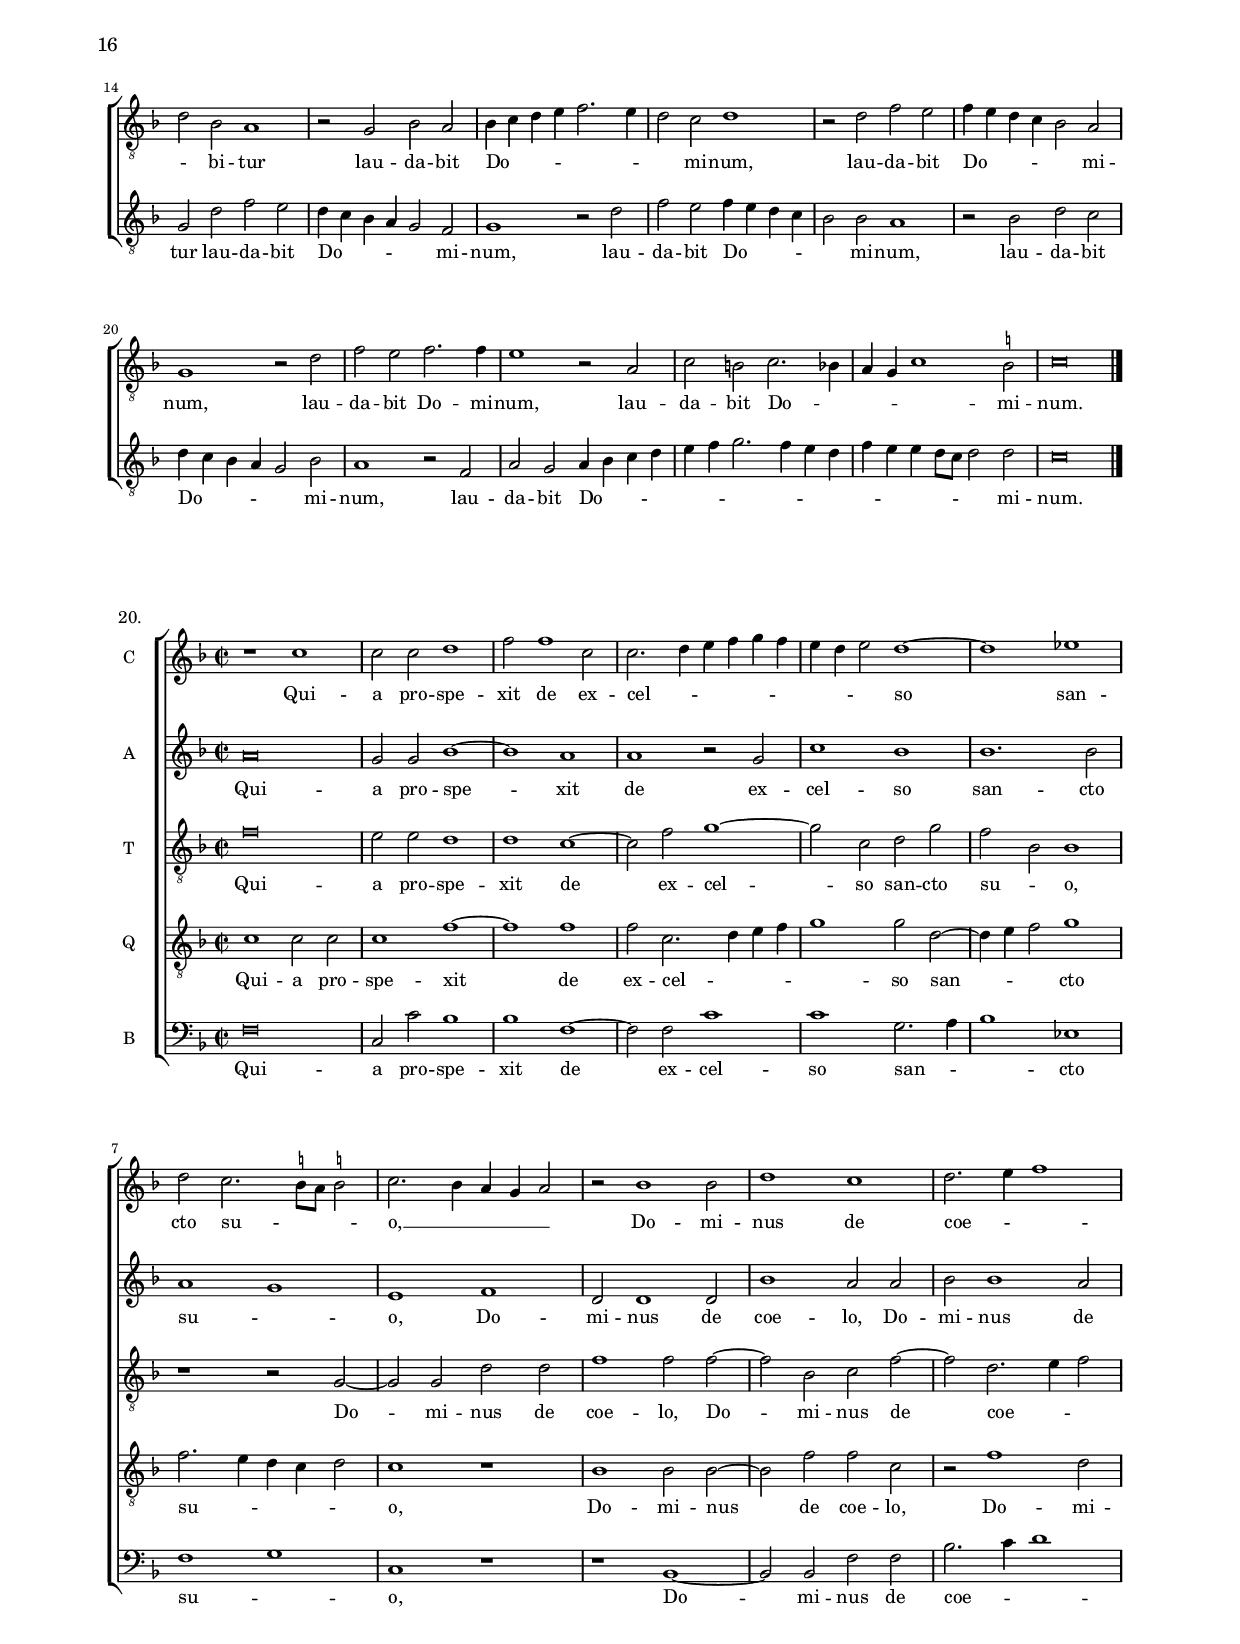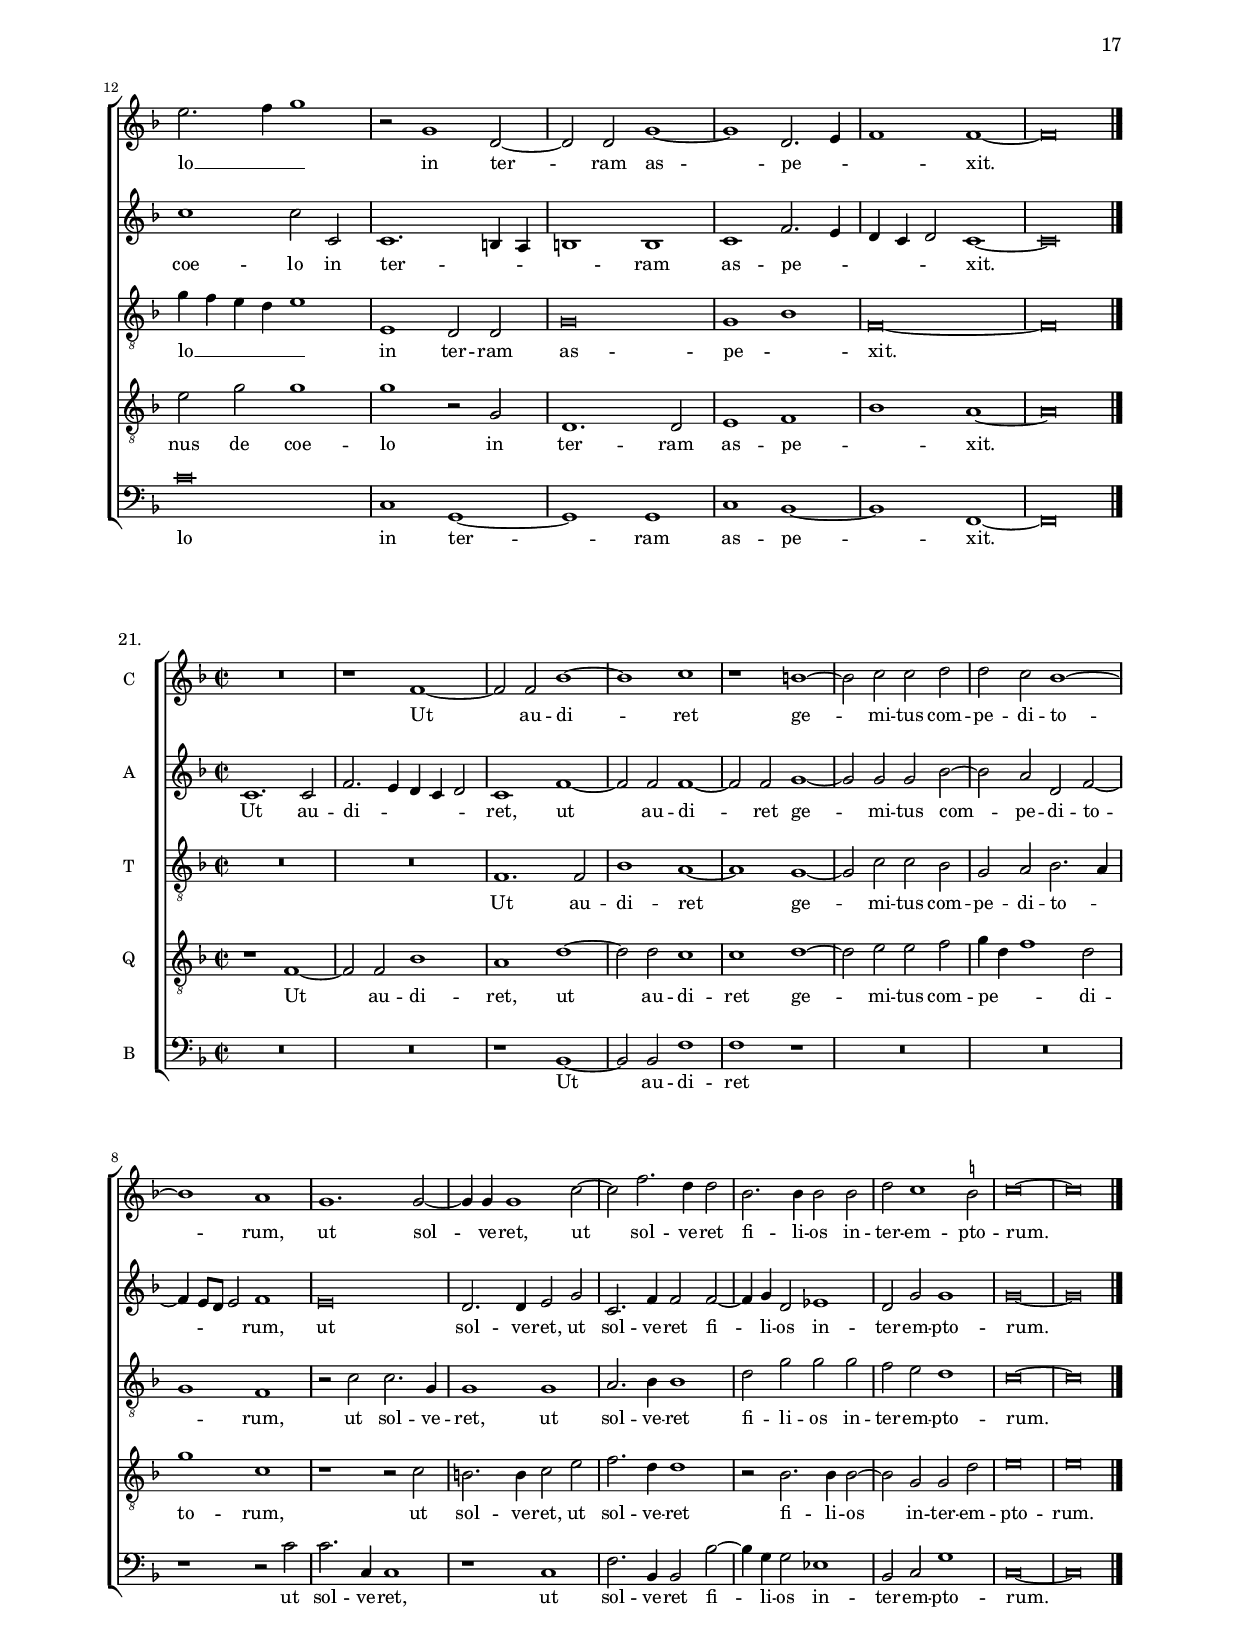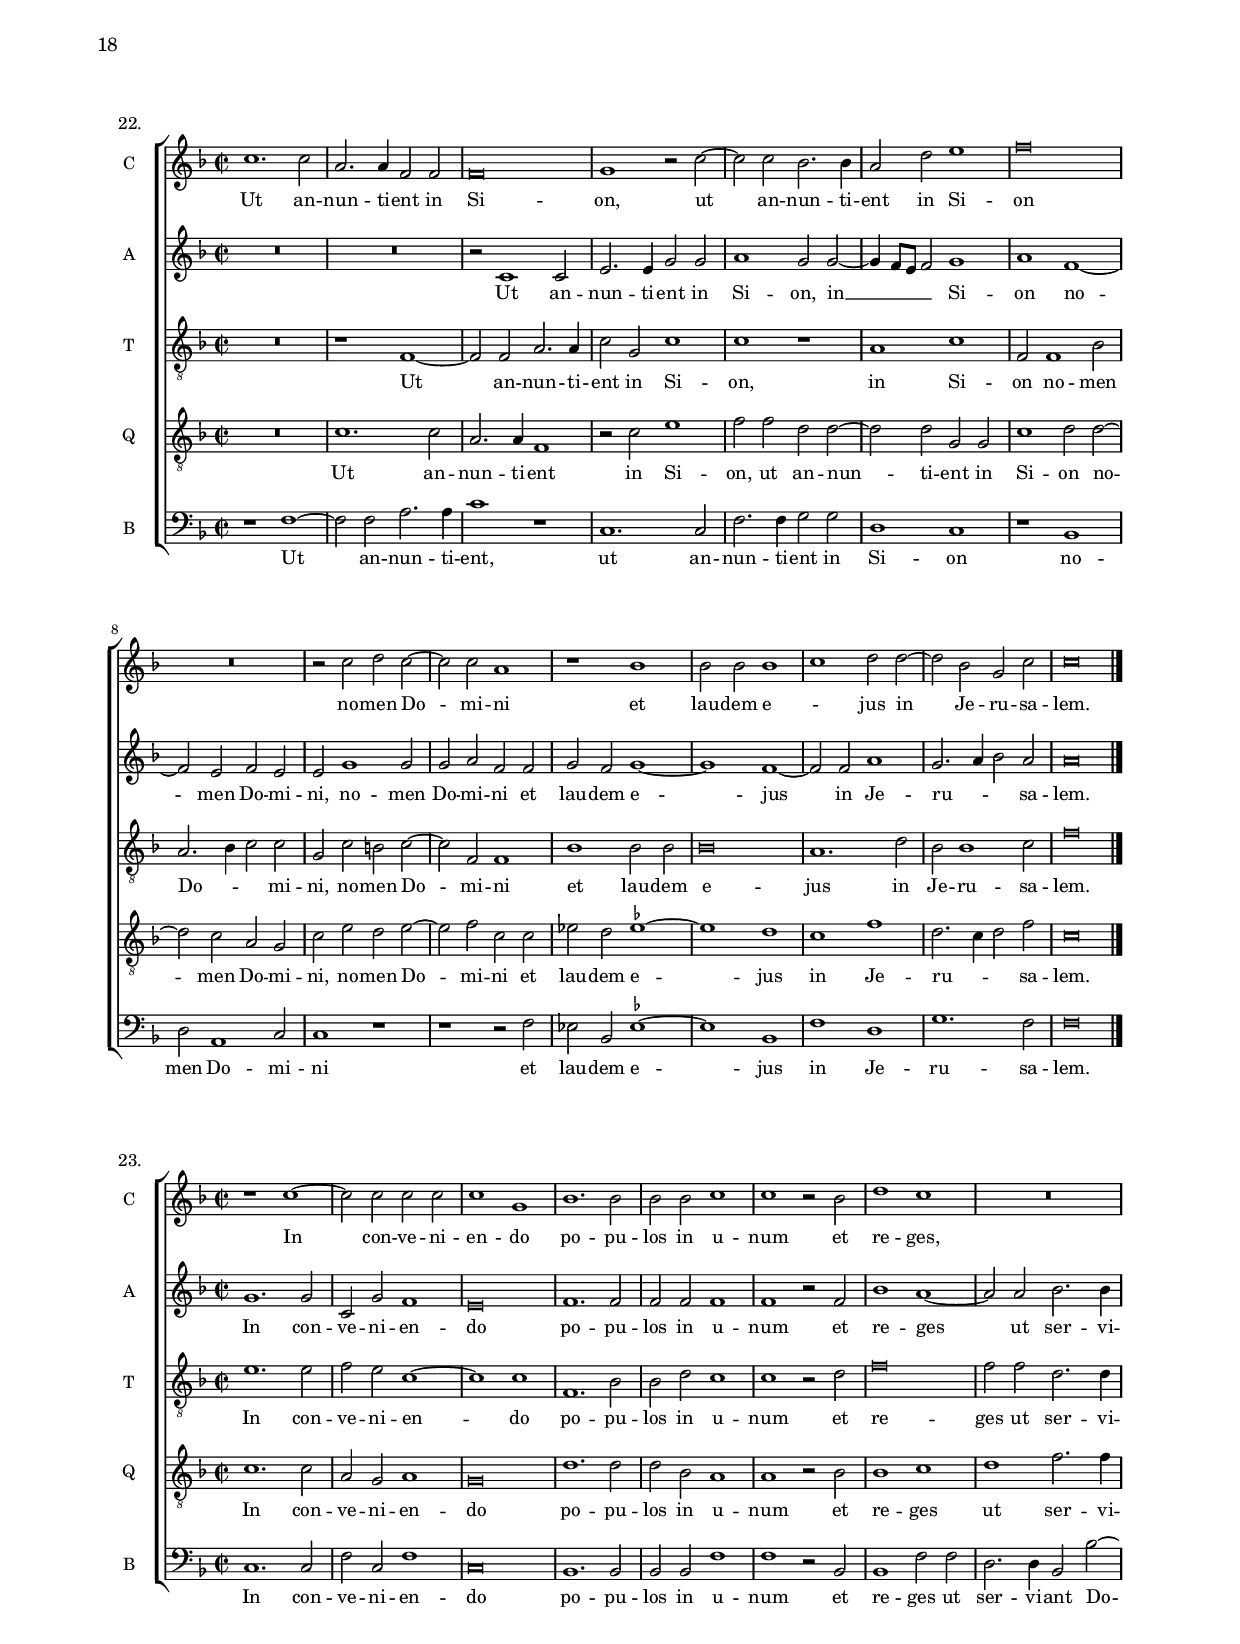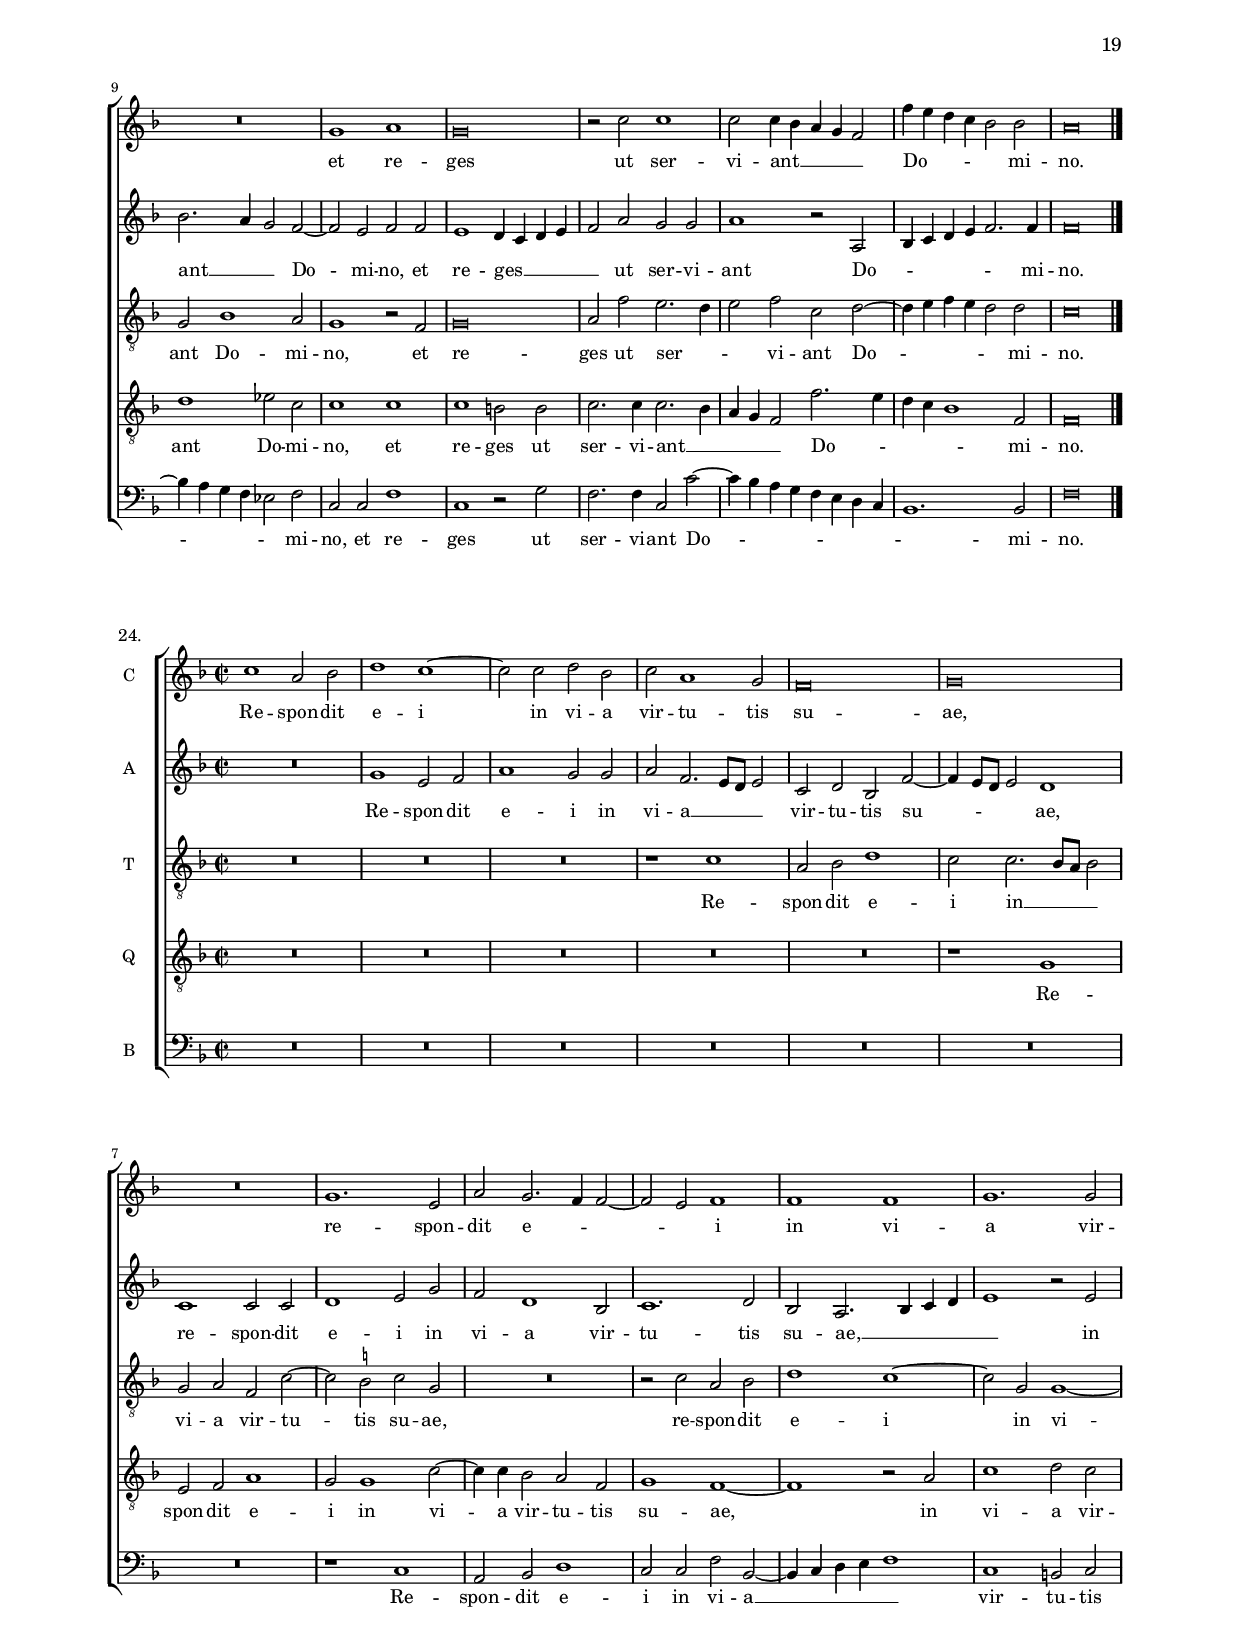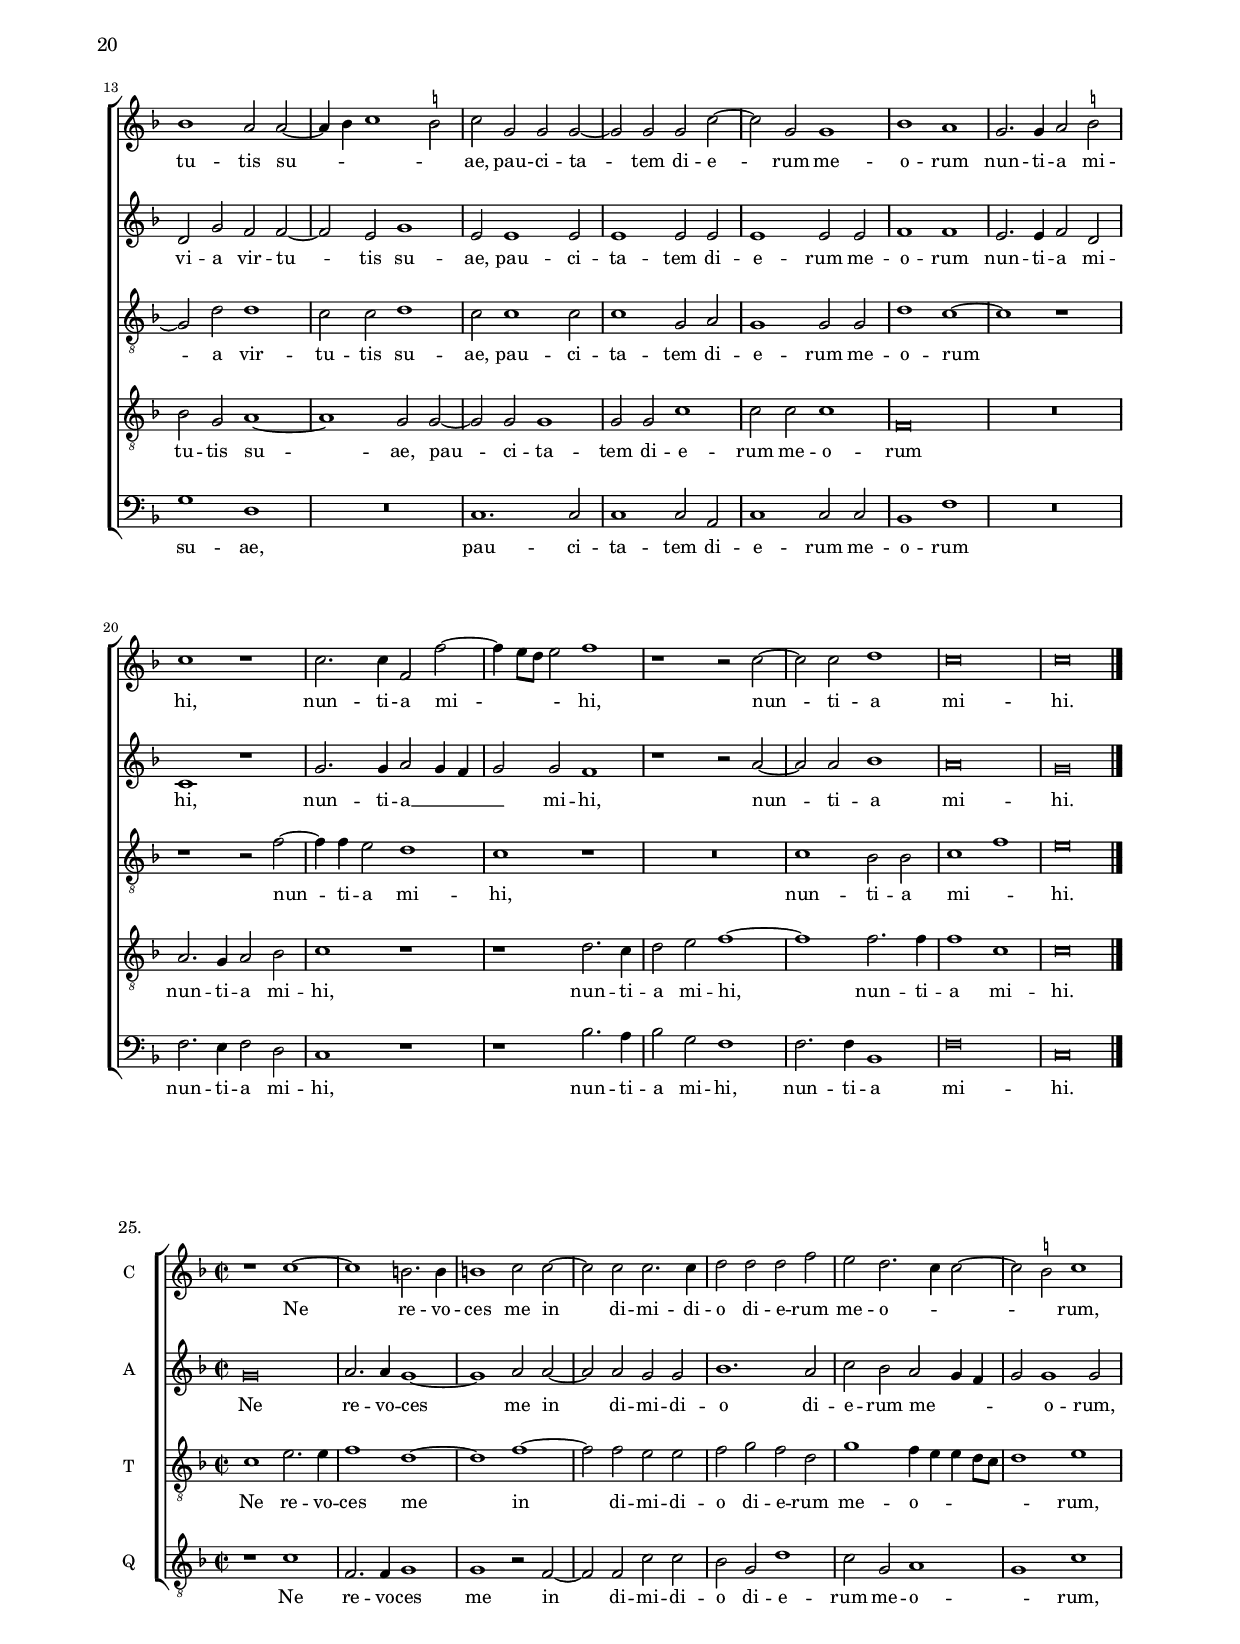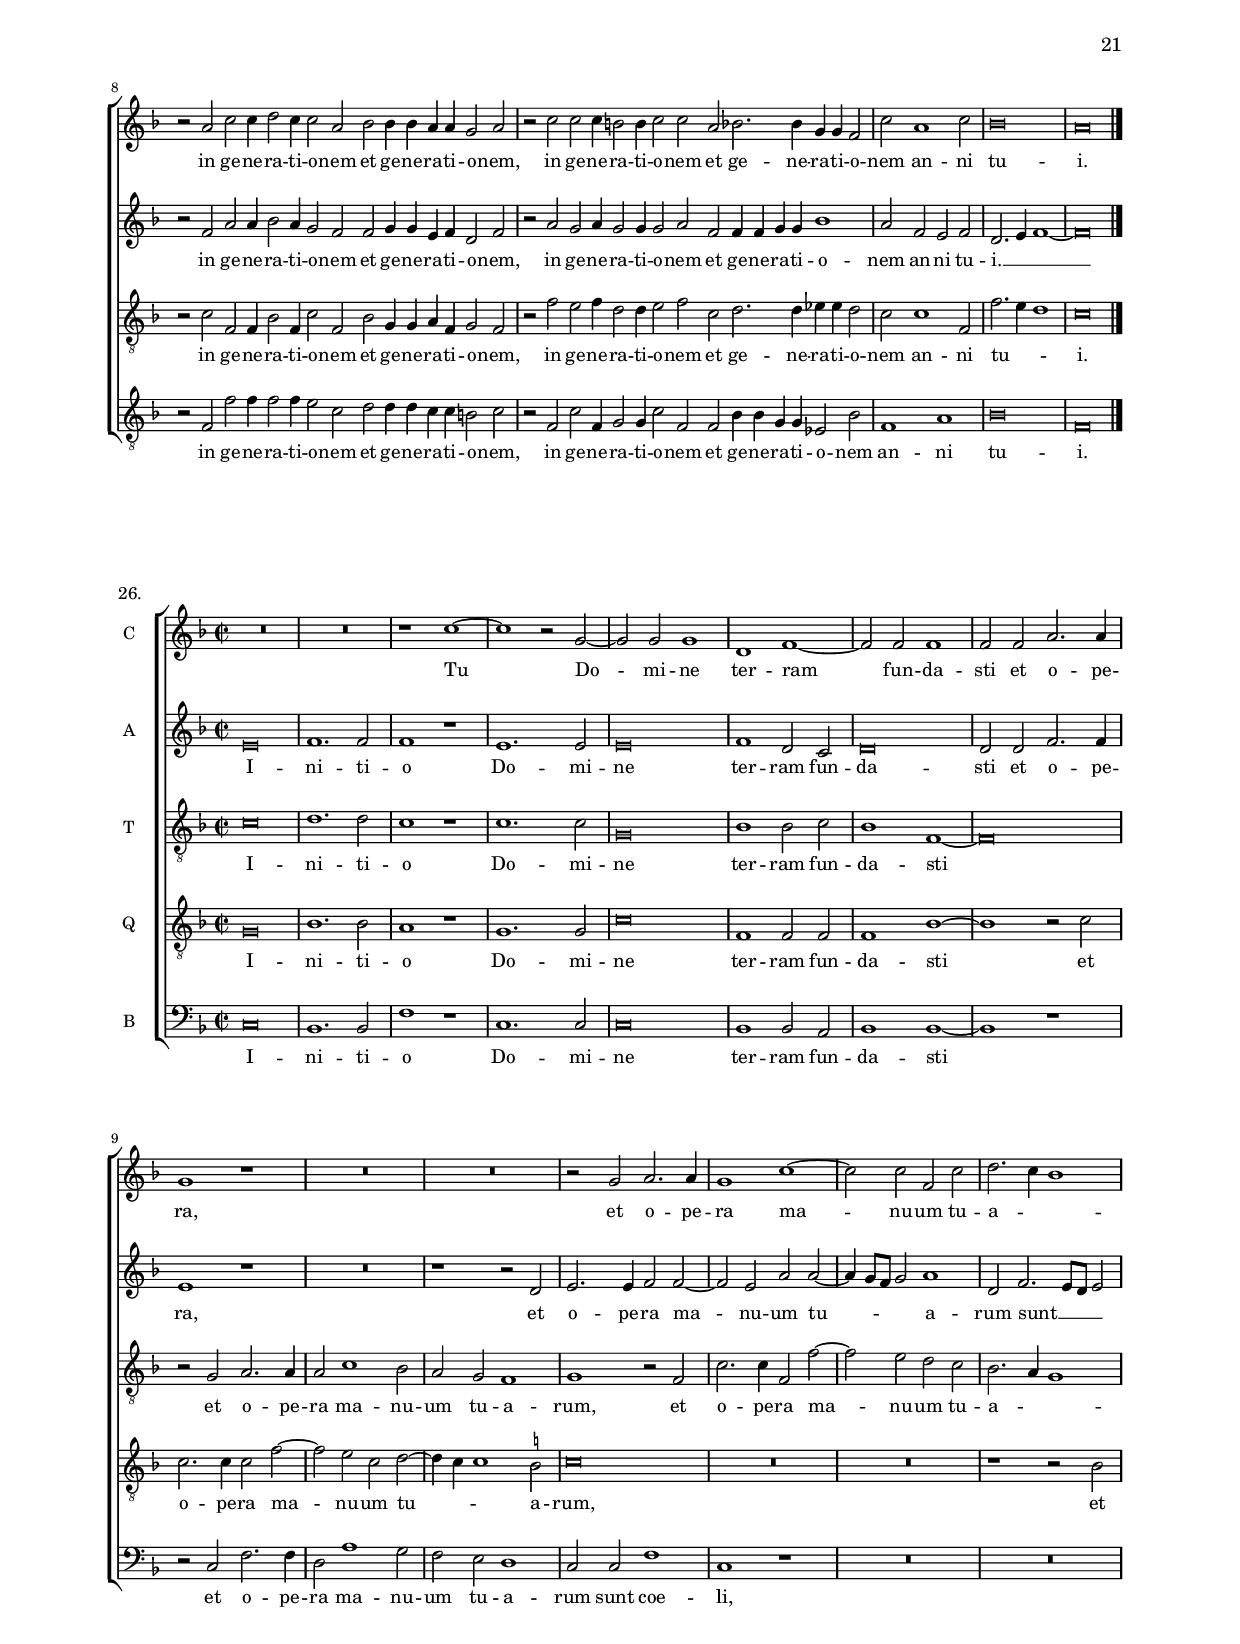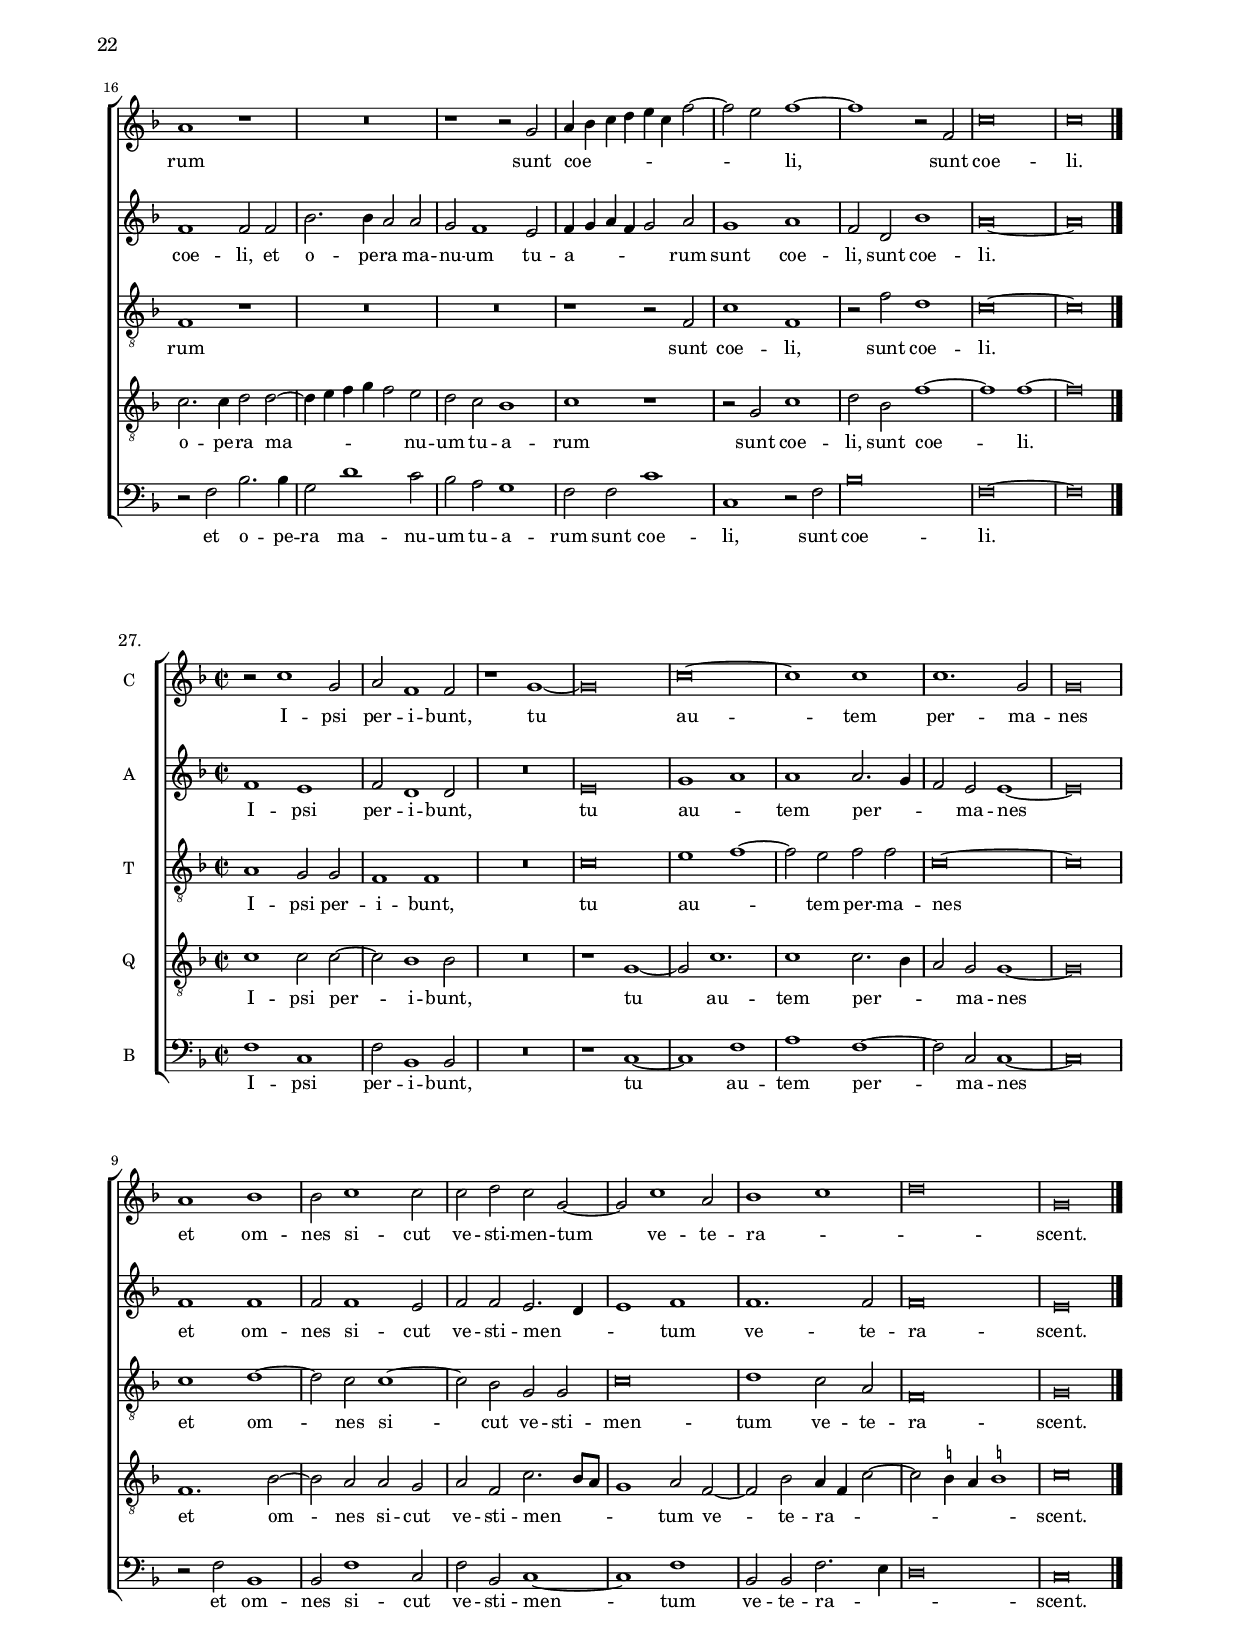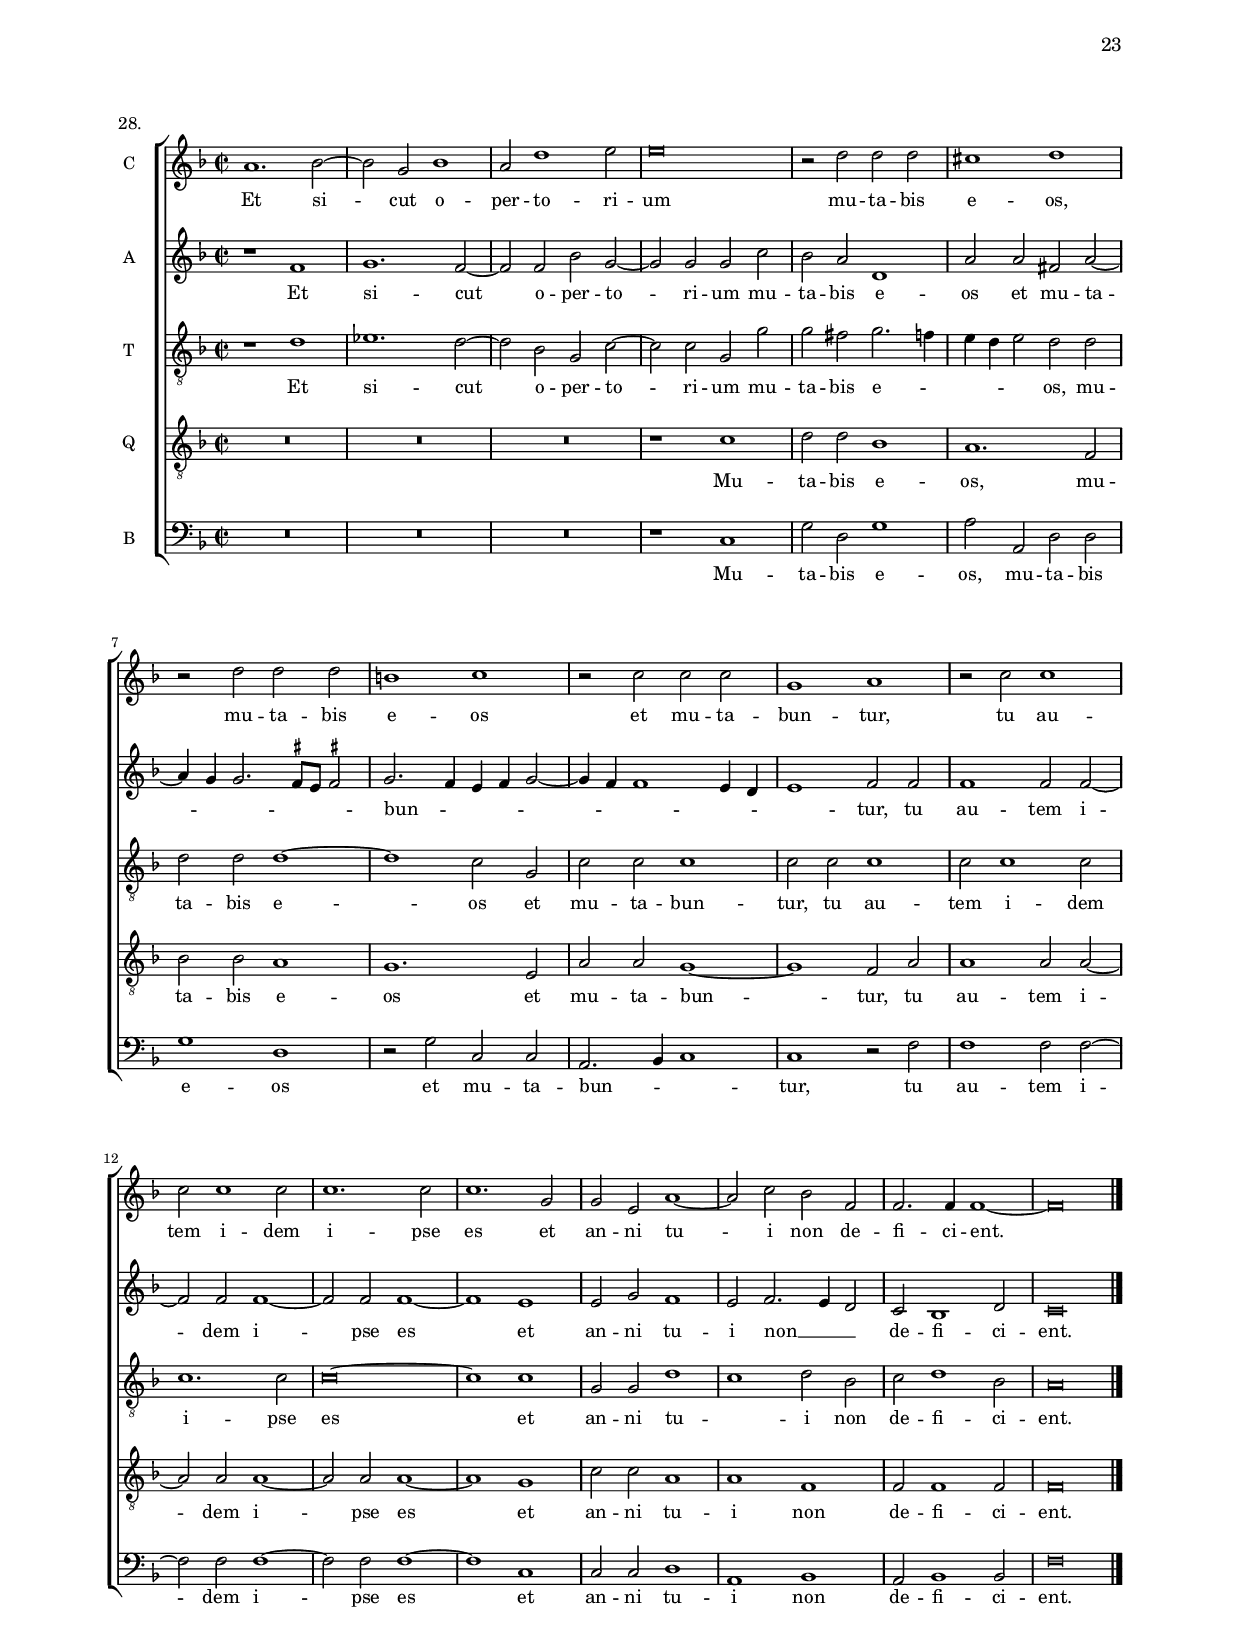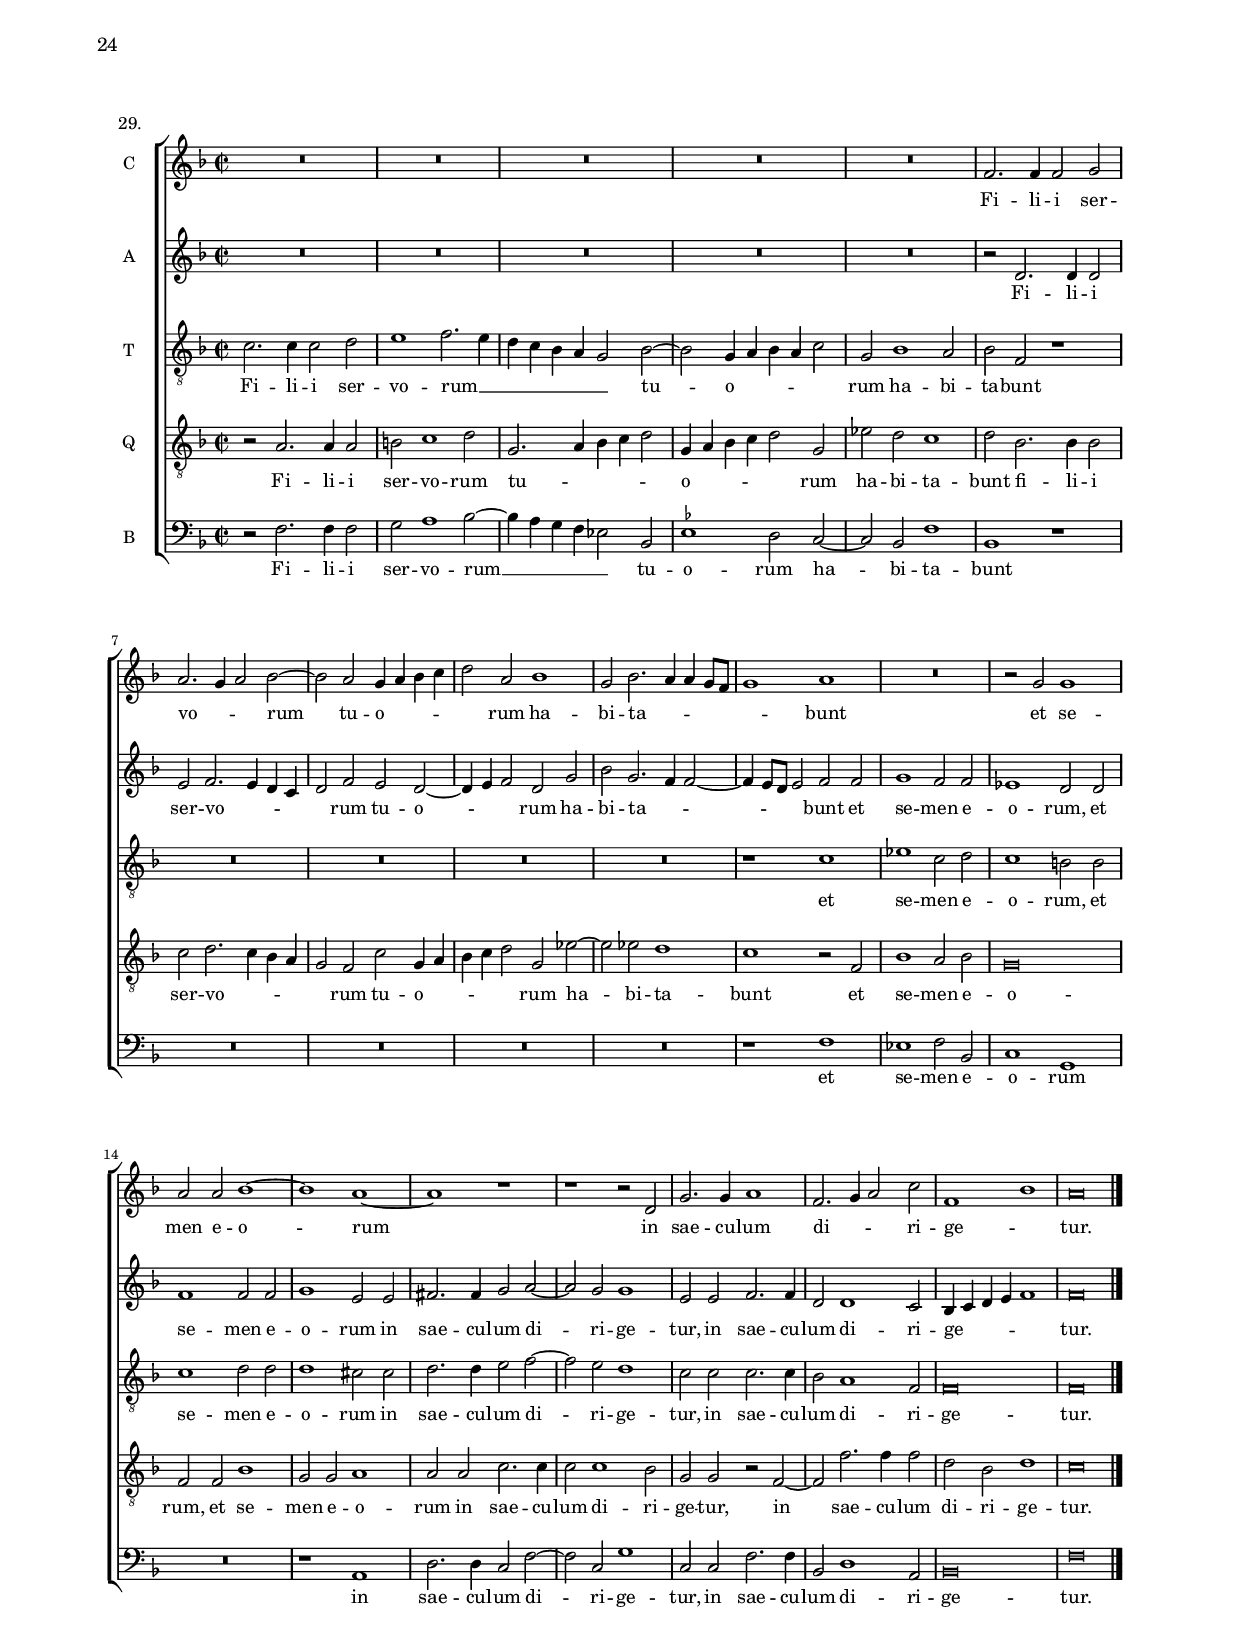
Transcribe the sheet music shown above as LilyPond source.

\header
{
  dedication= \markup { \fontsize #1 "Psalmus Poenitentialis V" }
  title=\markup { \vspace #2 "Domine exaudi orationem meam, et clamor" }
  composer="Lassus"
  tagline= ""
}

\version "2.18.2"
\include "deutsch.ly"
#(set-global-staff-size 15)
#(ly:set-option 'point-and-click #f)

	
	ficta = { \once \set suggestAccidentals = ##t }
	
	forget = #(define-music-function (parser location music) (ly:music?) #{
		\accidentalStyle forget
		$music
		\accidentalStyle default
		#})
        
        m = \melisma
        me = \melismaEnd

\paper
	{
	top-margin = 1.2 \cm
	bottom-margin = 1.8 \cm
	left-margin = 2 \cm
	line-width = 17 \cm
	ragged-bottom = ##f
	ragged-last-bottom = ##t
	print-page-number = ##t
	system-system-spacing = #'((basic-distance . 18) (minimum-distance . 14) (padding . 8) (strechability . 50))
%	scoreTitleMarkup = \markup { \fill-line  { \null \fontsize #2 \bold \fromproperty #'header:piece \fromproperty #'header:opus } }
%	systems-per-page = 3
%	min-systems-per-page = 3
	oddHeaderMarkup = \markup { \fill-line { \null \null \column \right-align { \fontsize #1 \fromproperty #'page:page-number-string \null } } }
	evenHeaderMarkup = \markup { \column \right-align { \fontsize #1 \fromproperty #'page:page-number-string \null } }
	}

global = {
	\key f \major
	\time 2/2 \set Score.measureLength = #(ly:make-moment 2/1)
	\skip 1*32 \bar "|."
	}
	

incipitcantus = \markup { \score {
	{
	\set Staff.instrumentName = \markup { \fontsize #1 "Cantus" }
	\key f \major
	\clef violin
	s4 \bar ""
	}
	\layout  {
	raggedright = ##t
	indent = 1.5 \cm
	line-width = 2.2 \cm
	\context { \Staff \remove Time_signature_engraver }
	\override Staff.Clef.Y-extent = #'(0 . 0)
	}} \hspace #1 }
      
      
incipitaltus = \markup { \score {
	{
	\set Staff.instrumentName = \markup { \fontsize #1 "Altus" }
	\key f \major
	\clef mezzosoprano
	s4 \bar ""
	}
	\layout  {
	raggedright = ##t
	indent = 1.5 \cm
	line-width = 2.2 \cm
	\context { \Staff \remove Time_signature_engraver }
	\override Staff.Clef.Y-extent = #'(0 . 0)
	}} \hspace #1 }


incipittenor = \markup { \score {
	{
	\set Staff.instrumentName = \markup { \fontsize #1 "Tenor" }
	\key f \major
	\clef alto
	s4 \bar ""
	}
	\layout  {
	raggedright = ##t
	indent = 1.5 \cm
	line-width = 2.2 \cm
	\context { \Staff \remove Time_signature_engraver }
	\override Staff.Clef.Y-extent = #'(0 . 0)
	}} \hspace #1 }
      
      
incipitquintus = \markup { \score {
	{
	\set Staff.instrumentName = \markup { \fontsize #1 "Quintus" }
	\key f \major
	\clef alto
	s4 \bar ""
	}
	\layout  {
	raggedright = ##t
	indent = 1.5 \cm
	line-width = 2.2 \cm
	\context { \Staff \remove Time_signature_engraver }
	\override Staff.Clef.Y-extent = #'(0 . 0)
	}} \hspace #1 }
      
      
incipitbassus = \markup { \score {
	{
	\set Staff.instrumentName = \markup { \fontsize #1 "Bassus" }
	\key f \major
	\clef varbaritone
	s4 \bar ""
	}
	\layout  {
	raggedright = ##t
	indent = 1.5 \cm
	line-width = 2.2 \cm
	\context { \Staff \remove Time_signature_engraver }
	\override Staff.Clef.Y-extent = #'(0 . 0)
	}} \hspace #1 }


cantus =  \relative c''
	{
	r1 c~
	c2 c c c
	d\breve
	c2 c d b
%5
	a2 d2.( c4 c2~ |
	c2) \ficta h c1~
	c2 g d' d
	c2.( d4 e1)
	f1 r
%10
	r1 r2 c |
	g'2 g g2.( f4
	e4 d e2) c1~
	c\breve~
	c1 d
%15
	c2 g1 a2 |
	a\breve |
	}


altus =  \relative c'
        {
	a'1. a2
	a1 g
	b\breve
	a2 g g g
%5
	f2 d a'1( |
	g1) e2.( f4
	g1) r2 d
	a'2 a c1
	c2 c1 c2
%10
	a2 b c g~ |
	g2 c1 \ficta h2
	c2.( b4 a g a2)
	a1 g2.( f4
	e4 d e2) f f~
%15
	f2( e4 d e2) f |
	f\breve |
	}


tenor =  \relative c'
	{
	c1. c2
	c\breve
	f,2 b1 b2
	c1 b2 g
%5
	a2 b c c |
	r2 g g' g
	e1 f~
	f1 c~
	c2 f1 e2
%10
	f1 g4( f e d |
	e4 f g2) r g
	g2 g f1
	c\breve
	g1 b
%15
	g1. f2 |
	f\breve |
	}


quintus  =  \relative c'
	{
	f1. f2
	f1 e
	f1 f~
	f2 e d d
%5
	d2 f f2.( e4 |
	d4 c d2) c1
	R\breve
	r2 c g' g
	a1 g
%10
	r2 f e c~ |
	c2 e d1
	r2 c c c
	f1 e
	c1 f,
%15
	c'2 c c1~ |
	c\breve |
	}


bassus  =  \relative c
	{
	f1. f2
	f1 c
	b\breve
	f'2 c g' g
%5
	d2 b f'1 |
	g1 r2 c,
	c'2 c b1
	f1 r
	f1 c'2 c
%10
	d1 c |
	c,1 g'2 g
	c1 f,~
	f1 c~
	c1 b
%15
	c1. f2 |
	f\breve |
	}

lyricscantus = \lyricmode {
	Do -- mi -- ne ex -- au -- di o -- ra -- ti -- o -- nem __ me -- am,
	et cla -- mor me -- us,
	et cla -- mor me -- us ad te ve -- ni -- at.
	}

lyricsaltus = \lyricmode {
	Do -- mi -- ne ex -- au -- di o -- ra -- ti -- o -- nem me -- am, __
	et cla -- mor me -- us ad te ve -- ni -- at,
	et cla -- mor me -- us ad __ te ve -- ni -- at.
	}


lyricstenor = \lyricmode {
	Do -- mi -- ne ex -- au -- di o -- ra -- ti -- o -- nem me -- am,
	et cla -- mor me -- us,
	et cla -- mor me -- us, __
	et cla -- mor me -- us ad te ve -- ni -- at.
	}


lyricsquintus = \lyricmode {
	Do -- mi -- ne ex -- au -- di o -- ra -- ti -- o -- nem me -- am,
	et cla -- mor me -- us ad te ve -- ni -- at,
	et cla -- mor me -- us ad te ve -- ni -- at.
	}


lyricsbassus = \lyricmode {
	Do -- mi -- ne ex -- au -- di o -- ra -- ti -- o -- nem me -- am,
	et cla -- mor me -- us,
	et cla -- mor me -- us,
	et cla -- mor me -- us ad te ve -- ni -- at.
	}


\score
{  
  % \transpose {
	\new ChoirStaff \with { \override StaffGrouper.staff-staff-spacing.basic-distance = #12 }
	<<

	\new Staff << \global
	\new Voice="v1" {
		\set Staff.instrumentName=\incipitcantus
		\set Staff.midiInstrument = "reed organ"
		\clef violin
		\cantus }
	\new Lyrics \lyricsto "v1" {\lyricscantus }
	>>


	\new Staff << \global
	\new Voice="v2" {
		\set Staff.instrumentName=\incipitaltus
		\set Staff.midiInstrument = "reed organ"
		\clef violin 
		\altus}
	\new Lyrics \lyricsto "v2" {\lyricsaltus }
	>>


	\new Staff << \global
	\new Voice="v3" {
		\set Staff.instrumentName=\incipittenor
		\set Staff.midiInstrument = "reed organ"
		\clef "G_8"
		\tenor }
	\new Lyrics \lyricsto "v3" {\lyricstenor }
	>>


	\new Staff << \global
	\new Voice="v5" {
		\set Staff.instrumentName=\incipitquintus
		\set Staff.midiInstrument = "reed organ"
		\clef "G_8"
		\quintus}
	\new Lyrics \lyricsto "v5" {\lyricsquintus }
	>>


	\new Staff << \global
	\new Voice="v4" {
		\set Staff.instrumentName=\incipitbassus
		\set Staff.midiInstrument = "reed organ"
		\clef bass
		\bassus }
	\new Lyrics \lyricsto "v4" {\lyricsbassus}
	>>

	>>
	% } % transpose

	\layout
	{
	indent = 2.5 \cm
	\context { \Staff \override VerticalAxisGroup.minimum-Y-extent = #'(-3 . 4)}
	\context { \Staff \override TimeSignature.break-visibility = #end-of-line-invisible }
%	\context { \Staff \override InstrumentName.X-offset = #'-25 }
	\context { \Voice \override Slur.transparent = ##t }
	\context { \Voice \override AccidentalSuggestion.avoid-slur = #'ignore }
	\context { \Voice \override AccidentalSuggestion.outside-staff-priority = ##f }
	\context { \Score \override BarNumber.padding = #2 }
	\context { \Voice \override NoteHead.style = #'baroque }
	}

	\header { piece = "1." }

\midi
	{
    	\tempo 2 = 90
	}

}

%%%%%%%%%%%%%%%%%%%%  2. NON AVERTAS


global = {
	\key f \major
	\time 2/2 \set Score.measureLength = #(ly:make-moment 2/1)
	\skip 1*50 \bar "|."
	}


quintus  =  \relative c'
	{
	r1 f,
	a2 c2.( d4 e f
	g1) d
	f2. f4 d( c d e
%5
	f4 e g2. f4 e d |
	e4 f g1) f2
	d2 f2.( e8 d e2)
	f2 c d c~
	c2 a b a
%10
	c2. c4 d1 |
	r2 e f e~
	e2 c d c
	f2. f4 e1
	r2 d d e
%15
	f1 d |
	f1 e2 g~
	g4( f8 e d4 e f1)
	e1 r2 a,
	a2 b c1
%20
	d1 r2 c |
	c2 d es1
	d2 f2.( e4 d c
	b4 c d e f2. e4
	d2) c1 \ficta h2
%25
	c\breve |
	}


bassus  =  \relative c
	{
	f1 a2 c~
	c4( b a g f2) c~
	c4( d e f g a b c
	d2) d,2.( e4 f g
%5
	a2) b c c,~ |
	c4( d e f g a b2~
	b2) a g1
	f\breve
	r2 c' d c~
%10
	c2 a b g |
	c2. c4 a1
	a1 b2 a~
	a2 f g a
	b2. b4 g1
%15
	r2 f f g |
	a2 b c2.( b8 a
	g4 a b1) a2
	c4( b a g f2. e4
	d4 c d2) c f
%20
	f2 g a1 |
	f1 r2 g
	g2 a b1
	g2 f2.( e4 d c
	b2) c d1
%25
	c\breve |
	}


lyricsquintus = \lyricmode {
	Non a -- ver -- tas fa -- ci -- em __ tu -- am a __ me,
	in qua -- cum -- que di -- e tri -- bu -- lor,
	in qua -- cum -- que di -- e tri -- bu -- lor
	in -- cli -- na ad me au -- rem tu -- am,
	in -- cli -- na ad me,
	in -- cli -- na ad me au -- rem tu -- am.
	}


lyricsbassus = \lyricmode {
	Non a -- ver -- tas __ fa -- ci -- em tu -- am a me,
	in qua -- cum -- que di -- e tri -- bu -- lor,
	in qua -- cum -- que di -- e tri -- bu -- lor
	in -- cli -- na ad me au -- rem tu -- am,
	in -- cli -- na ad me,
	in -- cli -- na ad me au -- rem tu -- am.
	}


\score
{  
  % \transpose {
	\new ChoirStaff \with { \override StaffGrouper.staff-staff-spacing.basic-distance = #12 }
	<<


	\new Staff << \global
	\new Voice="v5" {
	  \set Staff.instrumentName="Q"
		\set Staff.midiInstrument = "reed organ"
		\clef "G_8"
		\quintus}
	\new Lyrics \lyricsto "v5" {\lyricsquintus }
	>>


	\new Staff <<\global
	\new Voice="v4" {
	  \set Staff.instrumentName="B"
		\set Staff.midiInstrument = "reed organ"
		\clef bass
		\bassus }
	\new Lyrics \lyricsto "v4" {\lyricsbassus}
	>>
	
	>>
	% } % transpose

	\layout
	{
	indent = 0.8 \cm
	\context { \Staff \override TimeSignature.break-visibility = #end-of-line-invisible }
%	\context { \Staff \override InstrumentName.X-offset = #'-25 }
	\context { \Voice \override Slur.transparent = ##t }
	\context { \Voice \override AccidentalSuggestion.avoid-slur = #'ignore }
	\context { \Voice \override AccidentalSuggestion.outside-staff-priority = ##f }
	\context { \Score \override BarNumber.padding = #2 }
	\context { \Voice \override NoteHead.style = #'baroque }
	}

	\header { piece = "2." }

\midi
	{
    	\tempo 2 = 90
	}
	
}

%%%%%%%%%%%%%%%%%%%%  3. IN QUACUMQUE DIE


global = {
	\key f \major
	\time 2/2 \set Score.measureLength = #(ly:make-moment 2/1)
	\skip 1*34 \bar "|."
	}


cantus =  \relative c''
	{
	c1. b2
	a2 g a1
	g1 r2 c
	f,2 f'1( e4 d
%5
	e2) d c4( a d2~ |
	d4 c c2. \stemDown \ficta h8 a \stemNeutral \ficta h!2)
	c1 r2 c
	f,2 f'2. f4 e2
	c1 r2 c
%10
	a4 b c2 f, b~ |
	b4( a8 g a2) g f
	r2 f' d4 e f2
	c1 d2 c
	a2 c a4 b c2
%15
	f,2 b1 a2 |
	g\breve~
	g\breve |
	}


altus =  \relative c'
        {
	R\breve
	r1 f~
	f2 es d c
	d1 c
%5
	r2 f1 b,2 |
	c2. c4 d1
	c2 e f a~
	a2 f g1
	a2 a f4 g a2
%10
	d,2 a'1 g2 |
	f1 r
	f2 d4 e f2 d
	a'2 a1 a2
	c2 a4 b c2 a
%15
	d,2.( c4 d e f2~ |
	f2) e e1~
	e\breve |
	}


tenor =  \relative c'
	{
	R\breve
	R\breve
	R\breve
	r1 r2 c~
%5
	c2 b a g |
	a1 g
	r2 c f, f'~
	f4 f d2 c1
	r2 f d4 e f2
%10
	f1 d2 g, |
	d'2 d b4 c d2
	b1 b2 b
	f'2 f d4 e f2
	f,\breve
%15
	b2.( a4 g2) f |
	c'\breve~
	c\breve |
	}


lyricscantus = \lyricmode {
	In qua -- cum -- que di -- e in -- vo -- ca -- ve -- ro __ te,
	in -- vo -- ca -- ve -- ro te,
	ve -- lo -- ci -- ter ex -- au -- di me,
	ve -- lo -- ci -- ter ex -- au -- di me,
	ve -- lo -- ci -- ter ex -- au -- di me.
	}


lyricsaltus = \lyricmode {
	In qua -- cum -- que di -- e in -- vo -- ca -- ve -- ro te,
	in -- vo -- ca -- ve -- ro te,
	ve -- lo -- ci -- ter ex -- au -- di me,
	ve -- lo -- ci -- ter ex -- au -- di me,
	ve -- lo -- ci -- ter ex -- au -- di me.
	}


lyricstenor = \lyricmode {
	In qua -- cum -- que di -- e in -- vo -- ca -- ve -- ro te,
	ve -- lo -- ci -- ter ex -- au -- di me,
	ve -- lo -- ci -- ter ex -- au -- di me,
	ve -- lo -- ci -- ter ex -- au -- di me.
	}


\score
{  
  % \transpose {
	\new ChoirStaff \with { \override StaffGrouper.staff-staff-spacing.basic-distance = #12 }
	<<

	\new Staff <<\global
	\new Voice="v1" {
	  \set Staff.instrumentName="C"
		\set Staff.midiInstrument = "reed organ"
		\clef violin
		\cantus }
	\new Lyrics \lyricsto "v1" {\lyricscantus }
	>>


	\new Staff << \global
	\new Voice="v2" {
	  \set Staff.instrumentName="A"
		\set Staff.midiInstrument = "reed organ"
		\clef violin 
		\altus}
	\new Lyrics \lyricsto "v2" {\lyricsaltus }
	>>


	\new Staff <<\global
	\new Voice="v3" {
	  \set Staff.instrumentName="T"
		\set Staff.midiInstrument = "reed organ"
		\clef "G_8"
		\tenor }
	\new Lyrics \lyricsto "v3" {\lyricstenor }
	>>
	
	>>
	% } % transpose

	\layout
	{
	indent = 0.8 \cm
	\context { \Staff \override TimeSignature.break-visibility = #end-of-line-invisible }
%	\context { \Staff \override InstrumentName.X-offset = #'-25 }
	\context { \Voice \override Slur.transparent = ##t }
	\context { \Voice \override AccidentalSuggestion.avoid-slur = #'ignore }
	\context { \Voice \override AccidentalSuggestion.outside-staff-priority = ##f }
	\context { \Score \override BarNumber.padding = #2 }
	\context { \Voice \override NoteHead.style = #'baroque }
	}

	\header { piece = \markup { \vspace #2 "3."} }

\midi
	{
    	\tempo 2 = 90
	}
	
}

%%%%%%%%%%%%%%%%%%%%  4. QUIA DEFECERUNT


global = {
	\key f \major
	\time 2/2 \set Score.measureLength = #(ly:make-moment 2/1)
	\skip 1*34 \bar "|."
	}


altus =  \relative c'
        {
	f\breve
	f1 e~
	e2 e e1
	e1 f~
%5
	f2 f f2. f4 |
	r1 g
	g2 f1( e4 d
	e1) f~
	f2 f f f
%10
	f1 e2 g~ |
	g2 g a1~
	a2 g g1
	a\breve
	b2.( a4 g2) f~
%15
	f2( e4 d e1) |
	f\breve~
	f\breve |
	}


tenor =  \relative c'
	{
	a\breve
	a1 g~
	g2 a g1
	c1 d~
%5
	d2 d c2. c4 |
	r1 es~
	es2 d c1~
	c1 b
	d1 c2 b
%10
	a1 g2 c~ |
	c2 c c1~
	c2 h h1
	c\breve
	d2.( c4 b a b2
%15
	a2 g4 f g1) |
	b\breve
	a\breve |
	}


quintus  =  \relative c'
	{
	c\breve
	c2 c1 c2
	c\breve
	g1 b~
%5
	b2 b a2. a4 |
	r1 b~
	b2 b g1~
	g1 d'
	b1 a2 d
%10
	c1 c2 e~ |
	e2 e f1~
	f2 d d1
	f\breve~
	f1 d
%15
	c\breve( |
	d\breve)
	c\breve |
	}


bassus  =  \relative c
	{
	f\breve
	f1 c~
	c2 a c1
	c1 b~
%5
	b2 b f'2. f4 |
	r1 es~
	es2 b c1
	c1 r
	b1 f'2 b,
%10
	f'1 c2 c~ |
	c2 c f1~
	f2 g g1
	f\breve
	b,\breve(
%15
	c\breve) |
	b\breve
	f'\breve |
	}


lyricsaltus = \lyricmode {
	Qui -- a de -- fe -- ce -- runt si -- cut fu -- mus di -- es me -- i,
	et os -- sa me -- a si -- cut cre -- mi -- um a -- ru -- e -- runt.
	}


lyricstenor = \lyricmode {
	Qui -- a de -- fe -- ce -- runt si -- cut fu -- mus di -- es me -- i,
	et os -- sa me -- a si -- cut cre -- mi -- um a -- ru -- e -- runt.
	}


lyricsquintus = \lyricmode {
	Qui -- a de -- fe -- ce -- runt si -- cut fu -- mus di -- es me -- i,
	et os -- sa me -- a si -- cut cre -- mi -- um a -- ru -- e -- runt.
	}


lyricsbassus = \lyricmode {
	Qui -- a de -- fe -- ce -- runt si -- cut fu -- mus di -- es me -- i,
	et os -- sa me -- a si -- cut cre -- mi -- um a -- ru -- e -- runt.
	}


\score
{  
  % \transpose {
	\new ChoirStaff \with { \override StaffGrouper.staff-staff-spacing.basic-distance = #12 }
	<<


	\new Staff << \global
	\new Voice="v2" {
	  \set Staff.instrumentName="A"
		\set Staff.midiInstrument = "reed organ"
		\clef violin 
		\altus}
	\new Lyrics \lyricsto "v2" {\lyricsaltus }
	>>


	\new Staff <<\global
	\new Voice="v3" {
	  \set Staff.instrumentName="T"
		\set Staff.midiInstrument = "reed organ"
		\clef "G_8"
		\tenor }
	\new Lyrics \lyricsto "v3" {\lyricstenor }
	>>


	\new Staff << \global
	\new Voice="v5" {
	  \set Staff.instrumentName="Q"
		\set Staff.midiInstrument = "reed organ"
		\clef "G_8"
		\quintus}
	\new Lyrics \lyricsto "v5" {\lyricsquintus }
	>>


	\new Staff <<\global
	\new Voice="v4" {
	  \set Staff.instrumentName="B"
		\set Staff.midiInstrument = "reed organ"
		\clef bass
		\bassus }
	\new Lyrics \lyricsto "v4" {\lyricsbassus}
	>>
	
	>>
	% } % transpose

	\layout
	{
	indent = 0.8 \cm
	\context { \Staff \override TimeSignature.break-visibility = #end-of-line-invisible }
%	\context { \Staff \override InstrumentName.X-offset = #'-25 }
	\context { \Voice \override Slur.transparent = ##t }
	\context { \Voice \override AccidentalSuggestion.avoid-slur = #'ignore }
	\context { \Voice \override AccidentalSuggestion.outside-staff-priority = ##f }
	\context { \Score \override BarNumber.padding = #2 }
	\context { \Voice \override NoteHead.style = #'baroque }
	}

	\header { piece = \markup { \vspace #2 "4."} }

\midi
	{
    	\tempo 2 = 90
	}
	
}


%%%%%%%%%%%%%%%%%%%%  5. PERCUSSUS SUM UT FAENUM


global = {
	\key f \major
	\time 2/2 \set Score.measureLength = #(ly:make-moment 2/1)
	\skip 1*38 \bar "|."
	}


cantus =  \relative c''
	{
	c1 d
	e1 f
	d1 c2( b4 a
	b1) a
%5
	g1 b~ |
	b2 f f1
	c'1 b(
	a1) g
	r1 r2 d'
%10
	c2 c c1 |
	d1 c~
	c1 r
	r1 r2 c
	c2. c4 c1
%15
	a2 a b1 |
	b2 b c2. c4
	c2 c1 c2
	g1 a~
	a\breve |
	}


altus =  \relative c'
        {
	r2 f1 g2~
	g2 a1 f2~
	f2 d e4( c f2~
	f4 e8 d e2) f1
%5
	e1 f~ |
	f2 d d1
	f\breve
	f1 e2 e
	f2 e g1
%10
	g1 a |
	b1 a~
	a2 g b1
	b1 a
	g1 g2. g4
%15
	c,1 f2 f~ |
	f4 f f1 a2
	g2 f1( e4 d
	e1) f~
	f\breve |
	}


tenor =  \relative c'
	{
	R\breve
	R\breve
	R\breve
	r1 c~
%5
	c1 f, |
	f2 f1 f2
	f1 f
	r1 g
	a2 a h1
%10
	c1 c |
	f1 f2 f
	e1 d2 f~
	f4( e e d8 e f1)
	e1 e2. e4
%15
	f1 d2 d |
	d1 c2 c~
	c2 c c1~
	c1 c~
	c\breve |
	}


quintus  =  \relative c'
	{
	r1 b
	c1 d
	b2 b a( g4 f
	g1) f
%5
	g1 d'~ |
	d2 b b1
	c1 d
	c1. c2
	c2 c d1
%10
	e1 f2 f |
	b,2 b c1
	c1 f4( e d c
	b2) b c2. c4
	c\breve
%15
	r2 c b2. b4 |
	b1 a2( f
	g2) a g1~
	g f~
	f\breve |
	}


bassus  =  \relative c
	{
	R\breve
	R\breve
	R\breve
	R\breve
%5
	c1 b~ |
	b2 b b1
	a1 b(
	f'1) c2 c
	f2 a g1
%10
	c,1 f |
	r1 f
	a2 c b1
	g1 f
	r2 c c2. c4
%15
	f1 r2 b, |
	b2. b4 f'1
	e2 f c1~
	c1 f~
	f\breve |
	}


lyricscantus = \lyricmode {
	Per -- cus -- sus sum ut fae -- num et a -- ru -- it cor me -- um,
	qui -- a ob -- li -- tus sum co -- me -- de -- re pa -- nem me -- um,
	co -- me -- de -- re pa -- nem me -- um.
	}


lyricsaltus = \lyricmode {
	Per -- cus -- sus sum ut fae -- num et a -- ru -- it cor me -- um,
	qui -- a ob -- li -- tus sum,
	qui -- a ob -- li -- tus sum co -- me -- de -- re,
	co -- me -- de -- re pa -- nem me -- um.
	}


lyricstenor = \lyricmode {
	Et a -- ru -- it cor me -- um,
	qui -- a ob -- li -- tus sum,
	qui -- a ob -- li -- tus sum __ co -- me -- de -- re pa -- nem me -- um,
	pa -- nem me -- um.
	}


lyricsquintus = \lyricmode {
	Per -- cus -- sus sum ut fae -- num et a -- ru -- it cor me -- um,
	qui -- a ob -- li -- tus sum,
	qui -- a ob -- li -- tus sum __ co -- me -- de -- re,
	co -- me -- de -- re pa -- nem me -- um.
	}


lyricsbassus = \lyricmode {
	Et a -- ru -- it cor me -- um,
	qui -- a ob -- li -- tus sum,
	qui -- a ob -- li -- tus sum co -- me -- de -- re,
	co -- me -- de -- re pa -- nem me -- um.
	}


\score
{  
  % \transpose {
	\new ChoirStaff \with { \override StaffGrouper.staff-staff-spacing.basic-distance = #12 }
	<<

	\new Staff <<\global
	\new Voice="v1" {
	  \set Staff.instrumentName="C"
		\set Staff.midiInstrument = "reed organ"
		\clef violin
		\cantus }
	\new Lyrics \lyricsto "v1" {\lyricscantus }
	>>


	\new Staff << \global
	\new Voice="v2" {
	  \set Staff.instrumentName="A"
		\set Staff.midiInstrument = "reed organ"
		\clef violin 
		\altus}
	\new Lyrics \lyricsto "v2" {\lyricsaltus }
	>>


	\new Staff <<\global
	\new Voice="v3" {
	  \set Staff.instrumentName="T"
		\set Staff.midiInstrument = "reed organ"
		\clef "G_8"
		\tenor }
	\new Lyrics \lyricsto "v3" {\lyricstenor }
	>>


	\new Staff << \global
	\new Voice="v5" {
	  \set Staff.instrumentName="Q"
		\set Staff.midiInstrument = "reed organ"
		\clef "G_8"
		\quintus}
	\new Lyrics \lyricsto "v5" {\lyricsquintus }
	>>


	\new Staff <<\global
	\new Voice="v4" {
	  \set Staff.instrumentName="B"
		\set Staff.midiInstrument = "reed organ"
		\clef bass
		\bassus }
	\new Lyrics \lyricsto "v4" {\lyricsbassus}
	>>
	
	>>
	% } % transpose

	\layout
	{
	indent = 0.8 \cm
	\context { \Staff \override TimeSignature.break-visibility = #end-of-line-invisible }
%	\context { \Staff \override InstrumentName.X-offset = #'-25 }
	\context { \Voice \override Slur.transparent = ##t }
	\context { \Voice \override AccidentalSuggestion.avoid-slur = #'ignore }
	\context { \Voice \override AccidentalSuggestion.outside-staff-priority = ##f }
	\context { \Score \override BarNumber.padding = #2 }
	\context { \Voice \override NoteHead.style = #'baroque }
	}

	\header { piece = \markup { \vspace #2 "5."} }

\midi
	{
    	\tempo 2 = 90
	}
	
}

%%%%%%%%%%%%%%%%%%%%  6. A VOCE GEMITUS MEI


global = {
	\key f \major
	\time 2/2 \set Score.measureLength = #(ly:make-moment 2/1)
	\skip 1*26 \bar "|."
	}


cantus =  \relative c''
	{
	r1 c~
	c1 b
	b1 b~
	b2 b b1
%5
	b1 a2 a |
	b1 a2 a
	g1 g2 g
	b1 a2 a
	h1( c)
%10
	c2.( b4 a g a2) |
	d1 c
	b\breve
	a\breve |
	}


altus =  \relative c'
        {
	e\breve
	f1 f
	g1. g2
	g1 f~
%5
	f1 f~ |
	f2 f f1
	d2 d e4( d e f
	g1) fis2 fis
	g1 g2 g
%10
	a1 f |
	f2 f f1
	f\breve~
	f\breve |
	}


tenor =  \relative c'
	{
	c\breve
	c1 d
	es1. es2
	es1 d~
%5
	d1 c2 c |
	d1 c2 d
	h1( c)
	g1 r2 d'
	d1 c2 c
%10
	c1. f,2~ |
	f2 f1 f2
	f\breve
	f\breve |
	}


quintus  =  \relative c'
	{
	g\breve
	a1 b2 b~
	b2 b b1~
	b1 b~
%5
	b1 f |
	R\breve
	r2 g g1
	d'2 d d a
	r2 d e1
%10
	f2 f c1 |
	b1 c2 c
	d\breve
	c\breve |
	}


bassus  =  \relative c
	{
	c\breve
	f1 b,
	\ficta es1. \ficta es!2
	\ficta es1  b
%5
	b1 r2 f' |
	b1 f2 d
	g1 c,
	r2 g' d1
	g2 g c,1
%10
	f\breve |
	b,1 a
	b\breve
	f'\breve |
	}


lyricscantus = \lyricmode {
	A vo -- ce ge -- mi -- tus me -- i ad -- hae -- sit os me -- um,
	ad -- hae -- sit os me -- um __ car -- ni me -- ae.
	}


lyricsaltus = \lyricmode {
	A vo -- ce ge -- mi -- tus me -- i ad -- hae -- sit os me -- um,
	ad -- hae -- sit os me -- um car -- ni me -- ae.
	}


lyricstenor = \lyricmode {
	A vo -- ce ge -- mi -- tus me -- i ad -- hae -- sit os me -- um,
	ad -- hae -- sit os me -- um car -- ni me -- ae.
	}


lyricsquintus = \lyricmode {
	A vo -- ce ge -- mi -- tus me -- i ad -- hae -- sit os me -- um,
	ad -- hae -- sit os me -- um car -- ni me -- ae.
	}


lyricsbassus = \lyricmode {
	A vo -- ce ge -- mi -- tus me -- i ad -- hae -- sit os me -- um,
	ad -- hae -- sit os me -- um car -- ni me -- ae.
	}


\score
{  
  % \transpose {
	\new ChoirStaff \with { \override StaffGrouper.staff-staff-spacing.basic-distance = #12 }
	<<

	\new Staff <<\global
	\new Voice="v1" {
	  \set Staff.instrumentName="C"
		\set Staff.midiInstrument = "reed organ"
		\clef violin
		\cantus }
	\new Lyrics \lyricsto "v1" {\lyricscantus }
	>>


	\new Staff << \global
	\new Voice="v2" {
	  \set Staff.instrumentName="A"
		\set Staff.midiInstrument = "reed organ"
		\clef violin 
		\altus}
	\new Lyrics \lyricsto "v2" {\lyricsaltus }
	>>


	\new Staff <<\global
	\new Voice="v3" {
	  \set Staff.instrumentName="T"
		\set Staff.midiInstrument = "reed organ"
		\clef "G_8"
		\tenor }
	\new Lyrics \lyricsto "v3" {\lyricstenor }
	>>


	\new Staff << \global
	\new Voice="v5" {
	  \set Staff.instrumentName="Q"
		\set Staff.midiInstrument = "reed organ"
		\clef "G_8"
		\quintus}
	\new Lyrics \lyricsto "v5" {\lyricsquintus }
	>>


	\new Staff <<\global
	\new Voice="v4" {
	  \set Staff.instrumentName="B"
		\set Staff.midiInstrument = "reed organ"
		\clef bass
		\bassus }
	\new Lyrics \lyricsto "v4" {\lyricsbassus}
	>>
	
	>>
	% } % transpose

	\layout
	{
	indent = 0.8 \cm
	\context { \Staff \override TimeSignature.break-visibility = #end-of-line-invisible }
%	\context { \Staff \override InstrumentName.X-offset = #'-25 }
	\context { \Voice \override Slur.transparent = ##t }
	\context { \Voice \override AccidentalSuggestion.avoid-slur = #'ignore }
	\context { \Voice \override AccidentalSuggestion.outside-staff-priority = ##f }
	\context { \Score \override BarNumber.padding = #2 }
	\context { \Voice \override NoteHead.style = #'baroque }
	}

	\header { piece = \markup { \vspace #2 "6."} }

\midi
	{
    	\tempo 2 = 90
	}
	
}


%%%%%%%%%%%%%%%%%%%%  7. SIMILIS FACTUS SUM


global = {
	\key f \major
	\time 2/2 \set Score.measureLength = #(ly:make-moment 2/1)
	\skip 1*42 \bar "|."
	}


cantus =  \relative c''
	{
	c1. a2
	a\breve~
	a1 d
	c2 a g a
%5
	a1 a |
	r1 r2 g~
	g2 g a1
	f\breve
	g1 f2 f~
%10
	f2 g a1 |
	R\breve
	R\breve
	c1 c
	h1. h2
%15
	c2 c c2. c4 |
	d\breve
	R\breve
	c1 d2 c
	c2 h c1~
%20
	c\breve~
	c\breve |
	}


altus =  \relative c'
        {
	R\breve
	f1. d2
	d2 f2.( e4 f g
	a2) f e e~
%5
	e2 e e e |
	f1 e2 e~
	e2 e f1
	d\breve
	d1. c2
%10
	d2 e f1 |
	R\breve
	g1 a~
	a1 g~
	g1 g
%15
	a2 a g2. g4 |
	b1 b
	a2 g fis g
	a2 a b a
	g2. g4 g2 e
%20
	a2 g a a |
	g\breve |
	}


tenor =  \relative c'
	{
	R\breve
	R\breve
	R\breve
	r1 c~
%5
	c2 a a c~ |
	c2 d g,1
	c1. c2
	b1 f
	b1. a2
%10
	b2 g f a |
	g2 a1 h2
	c1 c
	c\breve
	g1 r
%15
	r2 c c c |
	b2. b4 b2 f'
	f2 d d e
	f2 c b f
	c'2 g c1~
%20
	c\breve~
	c\breve |
	}


quintus  =  \relative c'
	{
	r1 f~
	f2 d d f~
	f4( e d c b2) b
	f1 r
%5
	r1 c' |
	a2 a c c
	g1 r2 f~
	f2 f b1
	g1 r
%10
	r1 c~ |
	c2 c d d
	e1 f~
	f1 e
	d2 d d d
%15
	f4( c f1) e2 |
	f1. b,2
	c2 b a c
	c2 f f f
	e2 d e g
%20
	f2 e f f
	e\breve |
	}


bassus  =  \relative c
	{
	R\breve
	R\breve
	R\breve
	c'1. a2
%5
	a2 c2.( b4 a g |
	f2) d c1
	c2 c f1
	b,\breve
	R\breve
%10
	r1 r2 f' |
	e2 f1 g2
	c,1 f
	f1 c
	r2 g' g g
%15
	f2. f4 c1 |
	r1 b
	f'2 g d c
	f1 r
	r1 c
%20
	f2 c f f
	c\breve |
	}


lyricscantus = \lyricmode {
	Si -- mi -- lis fa -- ctus sum pe -- li -- ca -- no,
	pe -- li -- ca -- no so -- li -- tu -- di -- nis,
	fa -- ctus sum si -- cut ny -- cti -- co -- rax in do -- mi -- ci -- li -- o.
	}


lyricsaltus = \lyricmode {
	Si -- mi -- lis fa -- ctus sum,
	si -- mi -- lis fa -- ctus sum pe -- li -- ca -- no so -- li -- tu -- di -- nis,
	fa -- ctus sum si -- cut ny -- cti -- co -- rax in do -- mi -- ci -- li -- o,
	in do -- mi -- ci -- li -- o,
	in do -- mi -- ci -- li -- o.
	}


lyricstenor = \lyricmode {
	Si -- mi -- lis fa -- ctus sum pe -- li -- ca -- no so -- li -- tu -- di -- nis,
	so -- li -- tu -- di -- nis,
	fa -- ctus sum si -- cut ny -- cti -- co -- rax in do -- mi -- ci -- li -- o,
	in do -- mi -- ci -- li -- o.
	}


lyricsquintus = \lyricmode {
	Si -- mi -- lis fa -- ctus sum,
	si -- mi -- lis fa -- ctus sum pe -- li -- ca -- no so -- li -- tu -- di -- nis,
	fa -- ctus sum si -- cut ny -- cti -- co -- rax in do -- mi -- ci -- li -- o,
	in do -- mi -- ci -- li -- o,
	in do -- mi -- ci -- li -- o.
	}


lyricsbassus = \lyricmode {
	Si -- mi -- lis fa -- ctus sum pe -- li -- ca -- no so -- li -- tu -- di -- nis,
	fa -- ctus sum si -- cut ny -- cti -- co -- rax in do -- mi -- ci -- li -- o,
	in do -- mi -- ci -- li -- o.
	}


\score
{  
  % \transpose {
	\new ChoirStaff \with { \override StaffGrouper.staff-staff-spacing.basic-distance = #12 }
	<<

	\new Staff <<\global
	\new Voice="v1" {
	  \set Staff.instrumentName="C"
		\set Staff.midiInstrument = "reed organ"
		\clef violin
		\cantus }
	\new Lyrics \lyricsto "v1" {\lyricscantus }
	>>


	\new Staff << \global
	\new Voice="v2" {
	  \set Staff.instrumentName="A"
		\set Staff.midiInstrument = "reed organ"
		\clef violin 
		\altus}
	\new Lyrics \lyricsto "v2" {\lyricsaltus }
	>>


	\new Staff <<\global
	\new Voice="v3" {
	  \set Staff.instrumentName="T"
		\set Staff.midiInstrument = "reed organ"
		\clef "G_8"
		\tenor }
	\new Lyrics \lyricsto "v3" {\lyricstenor }
	>>


	\new Staff << \global
	\new Voice="v5" {
	  \set Staff.instrumentName="Q"
		\set Staff.midiInstrument = "reed organ"
		\clef "G_8"
		\quintus}
	\new Lyrics \lyricsto "v5" {\lyricsquintus }
	>>


	\new Staff <<\global
	\new Voice="v4" {
	  \set Staff.instrumentName="B"
		\set Staff.midiInstrument = "reed organ"
		\clef bass
		\bassus }
	\new Lyrics \lyricsto "v4" {\lyricsbassus}
	>>
	
	>>
	% } % transpose

	\layout
	{
	indent = 0.8 \cm
	\context { \Staff \override TimeSignature.break-visibility = #end-of-line-invisible }
%	\context { \Staff \override InstrumentName.X-offset = #'-25 }
	\context { \Voice \override Slur.transparent = ##t }
	\context { \Voice \override AccidentalSuggestion.avoid-slur = #'ignore }
	\context { \Voice \override AccidentalSuggestion.outside-staff-priority = ##f }
	\context { \Score \override BarNumber.padding = #2 }
	\context { \Voice \override NoteHead.style = #'baroque }
	}

	\header { piece = \markup { \vspace #2 "7."} }

\midi
	{
    	\tempo 2 = 90
	}
	
}

%%%%%%%%%%%%%%%%%%%%  8. VIGILAVI


global = {
	\key f \major
	\time 2/2 \set Score.measureLength = #(ly:make-moment 2/1)
	\skip 1*26 \bar "|."
	}


cantus =  \relative c''
	{
	R\breve
	c2. c4 c1
	c1 r2 d~
	d4 d d2 h1
%5
	r2 c d b |
	a1 g
	c2 c2.( b4 c d
	e4 f g2. f4 e d
	e4 d c b a2) a
%10
	R\breve |
	r1 c
	b\breve
	a\breve |
	}


altus =  \relative c'
        {
	r1 r2 g'~
	g4 g a1 a2~
	a2 g2. g4 g2~
	g2 fis g1
%5
	a2 a b f | 
	f2 f e2.( d4
	e2) a1 a2
	g2.( f4 e d c2)
	g'1 r
%10
	R\breve |
	r1 c,
	f\breve
	f\breve |
	}


tenor =  \relative c'
	{
	r1 c2. c4
	c1 c2 f~
	f4 f es2 d1
	d2. d4 d1
%5
	f2 f f d |
	c1 r
	R\breve
	R\breve
	r1 f~
%10
	f2 e f d |
	c1 a
	b1 f~
	f\breve |
	}


quintus  =  \relative c'
	{
	g'2. g4 g2 e~
	e2 f2. f4 c2~
	c2 c b2. b4
	b2 a r g
%5
	c2 c b1 |
	r2 f c' c~
	c4( b a g f g a b
	c4 d e f g1)
	c,\breve
%10
	R\breve |
	r1 f
	d\breve
	c\breve |
	}


bassus  =  \relative c
	{
	R\breve
	r2 f2. f4 f2~
	f2 c g'2. g4
	g2 d g1
%5
	f1 b, |
	f'1 r
	R\breve
	R\breve
	r1 f2 f
%10
	a1. b2 |
	c1 f,
	b,\breve
	f'\breve |
        }


lyricscantus = \lyricmode {
	Vi -- gi -- la -- vi,
	vi -- gi -- la -- vi
	et fa -- ctus sum si -- cut pas -- ser in te -- cto.
	}


lyricsaltus = \lyricmode {
	Vi -- gi -- la -- vi,
	vi -- gi -- la -- vi
	et fa -- ctus sum,
	et fa -- ctus sum __ si -- cut pas -- ser in te -- cto.
	}


lyricstenor = \lyricmode {
	Vi -- gi -- la -- vi,
	vi -- gi -- la -- vi,
	vi -- gi -- la -- vi
	et fa -- ctus sum
	so -- li -- ta -- ri -- us in te -- cto.
	}


lyricsquintus = \lyricmode {
	Vi -- gi -- la -- vi,
	vi -- gi -- la -- vi,
	vi -- gi -- la -- vi
	et fa -- ctus sum si -- cut pas -- ser in te -- cto.
	}


lyricsbassus = \lyricmode {
	Vi -- gi -- la -- vi,
	vi -- gi -- la -- vi
	et fa -- ctus sum
	so -- li -- ta -- ri -- us in te -- cto.
	}


\score
{  
  % \transpose {
	\new ChoirStaff \with { \override StaffGrouper.staff-staff-spacing.basic-distance = #12 }
	<<

	\new Staff <<\global
	\new Voice="v1" {
	  \set Staff.instrumentName="C"
		\set Staff.midiInstrument = "reed organ"
		\clef violin
		\cantus }
	\new Lyrics \lyricsto "v1" {\lyricscantus }
	>>


	\new Staff << \global
	\new Voice="v2" {
	  \set Staff.instrumentName="A"
		\set Staff.midiInstrument = "reed organ"
		\clef violin 
		\altus}
	\new Lyrics \lyricsto "v2" {\lyricsaltus }
	>>


	\new Staff <<\global
	\new Voice="v3" {
	  \set Staff.instrumentName="T"
		\set Staff.midiInstrument = "reed organ"
		\clef "G_8"
		\tenor }
	\new Lyrics \lyricsto "v3" {\lyricstenor }
	>>


	\new Staff << \global
	\new Voice="v5" {
	  \set Staff.instrumentName="Q"
		\set Staff.midiInstrument = "reed organ"
		\clef "G_8"
		\quintus}
	\new Lyrics \lyricsto "v5" {\lyricsquintus }
	>>


	\new Staff <<\global
	\new Voice="v4" {
	  \set Staff.instrumentName="B"
		\set Staff.midiInstrument = "reed organ"
		\clef bass
		\bassus }
	\new Lyrics \lyricsto "v4" {\lyricsbassus}
	>>
	
	>>
	% } % transpose

	\layout
	{
	indent = 0.8 \cm
	\context { \Staff \override TimeSignature.break-visibility = #end-of-line-invisible }
%	\context { \Staff \override InstrumentName.X-offset = #'-25 }
	\context { \Voice \override Slur.transparent = ##t }
	\context { \Voice \override AccidentalSuggestion.avoid-slur = #'ignore }
	\context { \Voice \override AccidentalSuggestion.outside-staff-priority = ##f }
	\context { \Score \override BarNumber.padding = #2 }
	\context { \Voice \override NoteHead.style = #'baroque }
	}

	\header { piece = \markup { \vspace #2 "8."} }

\midi
	{
    	\tempo 2 = 90
	}
	
}


%%%%%%%%%%%%%%%%%%%%  9. TOTA DIE


global = {
	\key f \major
	\time 2/2 \set Score.measureLength = #(ly:make-moment 2/1)
	\skip 1*46 \bar "|."
	}


cantus =  \relative c''
	{
	c1. a2
	g1 a~
	a1 r2 g~
	g2 e c'1
%5
	h1 r2 c~ |
	c2 d e a,
	d1 c2 a~
	a4 a c a d1
	b4 f2 f4 a f c'2
%10
	a2 f'2. f4 d f | 
	b,2 g a2. f4
	b2. g4 \ficta es'2 c
	f1 d2 es
	d2 c d4 a b2
%15
	g2 a r4 f g2 |
	e2 f4 c' d2 h
	c2 r4 c c2 a4 f'
	f2 d r4 b \ficta es2
	c2 d r4 b b2
%20
	g2 r4 a a2 f |
	r4 f f2 f r4 a
	a1 a~
	a\breve |
	}


quintus  =  \relative c'
	{
	R\breve
	c1. a2
	f'1 e
	r2 c1 a2
%5
	g1 a |
	f'1 c2 d~
	d2 b f'1
	f,1 r2 b~
	b4 b d b f'2 f,
%10
	r4 f'2 f4 d f b,2 |
	g2 c2. a4 d2~
	d4 b \ficta es2 c f~
	f2 d g1
	f2 es d r4 g,
%15
	c2 f, b r4 b |
	c2 a b4 f' g2
	e2 f r4 f f2
	d2 r4 b \ficta es2 c
	f2 r4 b, b2 g4 es'
%20
	es2 c r4 d d2 |
	b2 r4 b b2 f
	r4 f f'2 f,1~
	f\breve |
	}


lyricscantus = \lyricmode {
	To -- ta di -- e,
	to -- ta di -- e ex -- pro -- bra -- bant mi -- hi i -- ni -- mi -- ci me -- i,
	i -- ni -- mi -- ci me -- i,
	i -- ni -- mi -- ci me -- i,
	i -- ni -- mi -- ci me -- i,
	et qui lau -- da -- bant me ad -- ver -- sum me,
	ad -- ver -- sum me,
	ad -- ver -- sum me ju -- ra -- bant,
	ju -- ra -- bant,
	ad -- ver -- sum me ju -- ra -- bant,
	ju -- ra -- bant,
	ju -- ra -- bant,
	ju -- ra -- bant.
	}


lyricsquintus = \lyricmode {
	To -- ta di -- e,
	to -- ta di -- e ex -- pro -- bra -- bant mi -- hi i -- ni -- mi -- ci me -- i,
	i -- ni -- mi -- ci me -- i,
	i -- ni -- mi -- ci me -- i,
	et qui lau -- da -- bant me ad -- ver -- sum me,
	ad -- ver -- sum me,
	ad -- ver -- sum me ju -- ra -- bant,
	ad -- ver -- sum me ju -- ra -- bant,
	ju -- ra -- bant,
	ju -- ra -- bant,
	ju -- ra -- bant,
	ju -- ra -- bant.
	}


\score
{  
  % \transpose {
	\new ChoirStaff \with { \override StaffGrouper.staff-staff-spacing.basic-distance = #12 }
	<<

	\new Staff <<\global
	\new Voice="v1" {
	  \set Staff.instrumentName="C"
		\set Staff.midiInstrument = "reed organ"
		\clef violin
		\cantus }
	\new Lyrics \lyricsto "v1" {\lyricscantus }
	>>


	\new Staff << \global
	\new Voice="v5" {
	  \set Staff.instrumentName="Q"
		\set Staff.midiInstrument = "reed organ"
		\clef "G_8"
		\quintus}
	\new Lyrics \lyricsto "v5" {\lyricsquintus }
	>>
	
	>>
	% } % transpose

	\layout
	{
	indent = 0.8 \cm
	\context { \Staff \override TimeSignature.break-visibility = #end-of-line-invisible }
%	\context { \Staff \override InstrumentName.X-offset = #'-25 }
%	\context { \Voice \override Slur.transparent = ##t }
%	\context { \Voice \override AccidentalSuggestion.avoid-slur = #'ignore }
%	\context { \Voice \override AccidentalSuggestion.outside-staff-priority = ##f }
	\context { \Score \override BarNumber.padding = #2 }
	\context { \Voice \override NoteHead.style = #'baroque }
	}

	\header { piece = \markup { \vspace #2 "9."} }

\midi
	{
    	\tempo 2 = 90
	}
	
}


%%%%%%%%%%%%%%%%%%%%  10. QUIA CINEREM


global = {
	\key f \major
	\time 2/2 \set Score.measureLength = #(ly:make-moment 2/1)
	\skip 1*44 \bar "|."
	}


cantus =  \relative c''
	{
	r1 c~
	c2 c c2. c4
	c1 r2 c~
	c2 c c1
%5
	a1 r2 c~ |
	c2 c c g
	d'2 b c1(
	d1) g,
	g1 a2. a4
%10
	c2 f, c'1 |
	R\breve
	r1 f
	e1 d
	c1 b(
%15
	a1) d,2.( e4 |
	f1) r
	r1 r2 c'~
	c2 b2.( a8 g a2)
	g1 r
%20
	g1 b |
	f2 f f1
	f\breve |
	}


altus =  \relative c'
        {
	r2 a'1 g2
	a2. a4 g1
	a1 f2 g~
	g4( f f1 e2)
%5
	f2 f a g~ |
	g4( f f1 e2)
	f2 f1 f2
	f1 e
	e1 f2. f4
%10
	f2 d a'1 |
	R\breve
	r2 b1 a2~
	a2 g1 f2~
	f4( e e d8 c d2) b
%15
	f'1 r |
	a1 g~
	g2 f1 e2
	g1 c,
	r2 g'1 f2~
%20
	f2 es d1 |
	d\breve
	c\breve |
	}


tenor =  \relative c'
	{
	f1. e2
	f2. f4 c1
	c2.( b4 a2) g
	a1( g)
%5
	f4( g a b c1) |
	c1. c2
	f,2 b a a
	f1 g~
	g2 g d'2. d4
%10
	a2 b f c' |
	c2. c4 c2 a
	d1 r
	R\breve
	r1 r2 d~
%15
	d2 c1 b2 |
	a2 f g c
	b2 a c c
	g1 r2 c~
	c2 b2.( a8 g a4 b
%20
	c1) f,2 b~ |
	b2 f1.
	f\breve |
	}


quintus  =  \relative c'
	{
	R\breve
	r2 f1 e2
	f2. f4 c1
	r2 c1 c2
%5
	c2.( b4 a f g2) |
	a1 g
	b2 d2.( c4 c2~
	c2 \ficta h) c1~
	c1 r
%10
	r1 f |
	e2. e4 g2 c,
	f1 d
	c1 b
	a1 g
%15
	f1 r2 d'~ |
	d2 c2.( b4 g2)
	d'2 d g,1
	d'2 d f f,
	g4( a b c d2) d
%20
	g,1 r2 f |
	b\breve
	a\breve |
	}


bassus  =  \relative c
	{
	R\breve
	R\breve
	f1. e2
	f2. f4 c1
%5
	r2 f1 e2 |
	f1 c
	b2 b f'2.( e4
	d1) c~
	c1 r
%10
	r1 r2 f |
	a2. a4 e2 f
	b,1 r
	R\breve
	R\breve
%15
	r2 a' g1 |
	f1 e
	d1 c
	r1 f
	es1 d
%20
	c1 b~ |
	b\breve
	f'\breve |
	}


lyricscantus = \lyricmode {
	Qui -- a ci -- ne -- rem tam -- quam pa -- nem,
	tam -- quam pa -- nem man -- du -- ca -- bam,
	et po -- cu -- lum me -- um cum fle -- tu mi -- sce -- bam, __
	cum fle -- tu,
	cum fle -- tu mi -- sce -- bam.
	}


lyricsaltus = \lyricmode {
	Qui -- a ci -- ne -- rem tam -- quam pa -- nem,
	tam -- quam pa -- nem man -- du -- ca -- bam,
	et po -- cu -- lum me -- um cum fle -- tu mi -- sce -- bam,
	cum fle -- tu mi -- sce -- bam,
	cum fle -- tu mi -- sce -- bam.
	}


lyricstenor = \lyricmode {
	Qui -- a ci -- ne -- rem tam -- quam pa -- nem, __
	tam -- quam pa -- nem man -- du -- ca -- bam,
	et po -- cu -- lum me -- um,
	et po -- cu -- lum me -- um cum fle -- tu mi -- sce -- bam,
	cum fle -- tu mi -- sce -- bam,
	cum fle -- tu mi -- sce -- bam.
	}


lyricsquintus = \lyricmode {
	Qui -- a ci -- ne -- rem tam -- quam pa -- nem man -- du -- ca -- bam,
	et po -- cu -- lum me -- um cum fle -- tu mi -- sce -- bam,
	cum fle -- tu mi -- sce -- bam,
	cum fle -- tu mi -- sce -- bam,
	mi -- sce -- bam.
	}


lyricsbassus = \lyricmode {
	Qui -- a ci -- ne -- rem tam -- quam pa -- nem man -- du -- ca -- bam,
	et po -- cu -- lum me -- um cum fle -- tu mi -- sce -- bam,
	cum fle -- tu mi -- sce -- bam.
	}


\score
{  
  % \transpose {
	\new ChoirStaff \with { \override StaffGrouper.staff-staff-spacing.basic-distance = #12 }
	<<

	\new Staff <<\global
	\new Voice="v1" {
	  \set Staff.instrumentName="C"
		\set Staff.midiInstrument = "reed organ"
		\clef violin
		\cantus }
	\new Lyrics \lyricsto "v1" {\lyricscantus }
	>>


	\new Staff << \global
	\new Voice="v2" {
	  \set Staff.instrumentName="A"
		\set Staff.midiInstrument = "reed organ"
		\clef violin 
		\altus}
	\new Lyrics \lyricsto "v2" {\lyricsaltus }
	>>


	\new Staff <<\global
	\new Voice="v3" {
	  \set Staff.instrumentName="T"
		\set Staff.midiInstrument = "reed organ"
		\clef "G_8"
		\tenor }
	\new Lyrics \lyricsto "v3" {\lyricstenor }
	>>


	\new Staff << \global
	\new Voice="v5" {
	  \set Staff.instrumentName="Q"
		\set Staff.midiInstrument = "reed organ"
		\clef "G_8"
		\quintus}
	\new Lyrics \lyricsto "v5" {\lyricsquintus }
	>>


	\new Staff <<\global
	\new Voice="v4" {
	  \set Staff.instrumentName="B"
		\set Staff.midiInstrument = "reed organ"
		\clef bass
		\bassus }
	\new Lyrics \lyricsto "v4" {\lyricsbassus}
	>>
	
	>>
	% } % transpose

	\layout
	{
	indent = 0.8 \cm
	\context { \Staff \override TimeSignature.break-visibility = #end-of-line-invisible }
%	\context { \Staff \override InstrumentName.X-offset = #'-25 }
	\context { \Voice \override Slur.transparent = ##t }
	\context { \Voice \override AccidentalSuggestion.avoid-slur = #'ignore }
	\context { \Voice \override AccidentalSuggestion.outside-staff-priority = ##f }
	\context { \Score \override BarNumber.padding = #2 }
	\context { \Voice \override NoteHead.style = #'baroque }
	}

	\header { piece = \markup { \vspace #2 "10."} }

\midi
	{
    	\tempo 2 = 90
	}
	
}


%%%%%%%%%%%%%%%%%%%%  11. A FACIE IRAE INDIGNATIONIS


global = {
	\key f \major
	\time 2/2 \set Score.measureLength = #(ly:make-moment 2/1)
	\skip 1*28 \bar "|."
	}


cantus =  \relative c''
	{
	R\breve
	R\breve
	r2 c f2. f4
	d2 d1 d2
%5
	b2 b b b |
	c1 c2 c~
	c2( h4 a h1)
	c\breve
	R\breve
%10
	r2 c1 a2 |
	b2. b4 a1
	c1. c2
	c1 a
	g\breve |
	}


altus =  \relative c'
        {
	c1 g'2. g4
	a1 g
	f2 a1 f2
	f2 g f d
%5
	d1 f2 f~ |
	f2 f g g
	g1 d2 g~
	g2 g e2. f4
	f2 b a g~
%10
	g2 g c, c |
	d2 f2. f4 f2
	f2 a f1~
	f1 f
	e\breve |
	}


tenor =  \relative c'
	{
	r1 c
	f2. f4 e1
	c1 d
	d1 d2 f~
%5
	f2 f d1 |
	c2.( d4 es1)
	d\breve
	c1 r
	r2 f1 d2
%10
	e2. e4 f2 f |
	f2 d c1
	f,2 f a c~
	c4( b a1) f2
	g\breve |
	}


quintus  =  \relative c'
	{
	R\breve
	f,1 c'2. c4
	a2 f'1 d2
	b1 a2 b~
%5
	b2 f b b |
	a1 g
	r2 g'1 d2
	e2. e4 g2 c,
	d1 c2 h
%10
	c2 c a c |
	b1 f
	r1 f
	a2 c1 c2
	c\breve |
	}


bassus  =  \relative c
	{
	R\breve
	r1 r2 c
	f2. f4 d2 b'~
	b4( a g2) d b~
%5
	b2 b b b |
	f'1 c
	g'\breve
	c,2 c'1 a2
	b2. b4 f2 g
%10
	c,2 c f1 |
	b,1 r2 f'
	a2 c2.( b4 a g
	f1) f
	c\breve |
	}


lyricscantus = \lyricmode {
	A fa -- ci -- e i -- rae in -- di -- gna -- ti -- o -- nis tu -- ae,
	qui -- a e -- le -- vans al -- li -- si -- sti me.
	}


lyricsaltus = \lyricmode {
	A fa -- ci -- e i -- rae in -- di -- gna -- ti -- o -- nis,
	in -- di -- gna -- ti -- o -- nis tu -- ae,
	qui -- a e -- le -- vans al -- li -- si -- sti me,
	qui -- a e -- le -- vans al -- li -- si -- sti me.
	}


lyricstenor = \lyricmode {
	A fa -- ci -- e i -- rae in -- di -- gna -- ti -- o -- nis __ tu -- ae,
	qui -- a e -- le -- vans al -- li -- si -- sti me,
	al -- li -- si -- sti me.
	}


lyricsquintus = \lyricmode {
	A fa -- ci -- e i -- rae in -- di -- gna -- ti -- o -- nis tu -- ae,
	qui -- a e -- le -- vans al -- li -- si -- sti me,
	al -- li -- si -- sti me,
	al -- li -- si -- sti me.
	}


lyricsbassus = \lyricmode {
	A fa -- ci -- e i -- rae in -- di -- gna -- ti -- o -- nis tu -- ae,
	qui -- a e -- le -- vans al -- li -- si -- sti me,
	al -- li -- si -- sti me.
	}


\score
{  
  % \transpose {
	\new ChoirStaff \with { \override StaffGrouper.staff-staff-spacing.basic-distance = #12 }
	<<

	\new Staff <<\global
	\new Voice="v1" {
	  \set Staff.instrumentName="C"
		\set Staff.midiInstrument = "reed organ"
		\clef violin
		\cantus }
	\new Lyrics \lyricsto "v1" {\lyricscantus }
	>>


	\new Staff << \global
	\new Voice="v2" {
	  \set Staff.instrumentName="A"
		\set Staff.midiInstrument = "reed organ"
		\clef violin 
		\altus}
	\new Lyrics \lyricsto "v2" {\lyricsaltus }
	>>


	\new Staff <<\global
	\new Voice="v3" {
	  \set Staff.instrumentName="T"
		\set Staff.midiInstrument = "reed organ"
		\clef "G_8"
		\tenor }
	\new Lyrics \lyricsto "v3" {\lyricstenor }
	>>


	\new Staff << \global
	\new Voice="v5" {
	  \set Staff.instrumentName="Q"
		\set Staff.midiInstrument = "reed organ"
		\clef "G_8"
		\quintus}
	\new Lyrics \lyricsto "v5" {\lyricsquintus }
	>>


	\new Staff <<\global
	\new Voice="v4" {
	  \set Staff.instrumentName="B"
		\set Staff.midiInstrument = "reed organ"
		\clef bass
		\bassus }
	\new Lyrics \lyricsto "v4" {\lyricsbassus}
	>>
	
	>>
	% } % transpose

	\layout
	{
	indent = 0.8 \cm
	\context { \Staff \override TimeSignature.break-visibility = #end-of-line-invisible }
%	\context { \Staff \override InstrumentName.X-offset = #'-25 }
	\context { \Voice \override Slur.transparent = ##t }
	\context { \Voice \override AccidentalSuggestion.avoid-slur = #'ignore }
	\context { \Voice \override AccidentalSuggestion.outside-staff-priority = ##f }
	\context { \Score \override BarNumber.padding = #2 }
	\context { \Voice \override NoteHead.style = #'baroque }
	}

	\header { piece = \markup { \vspace #2 "11."} }

\midi
	{
    	\tempo 2 = 90
	}
	
}


%%%%%%%%%%%%%%%%%%%%  12. DIES MEI SICUM UMBRA


global = {
	\key f \major
	\time 2/2 \set Score.measureLength = #(ly:make-moment 2/1)
	\skip 1*24 \bar "|."
	}


cantus =  \relative c''
	{
	r1 c~
	c1 g
	b1. b2
	d2. c4 c a b2
%5
	b4 b a2 f1 |
	R\breve
	r2 g c2. c4
	R\breve
	r1 r2 g
%10
	c2. c4 g2 d' |
	c2. a4 b2 c
	a\breve |
	}


altus =  \relative c'
        {
	f\breve
	e\breve
	f1 f
	b2. a4 g f f2
%5
	g4 f f2 c f~ |
	f4 f f e d2 d4 c
	d2 c r1
	e2 f f e
	g2 e e1
%10
	r1 e2 f |
	f2 e g e
	f\breve |
	}


tenor =  \relative c'
	{
	a\breve
	g\breve
	d'1 d
	f2. f4 e c d2
%5
	d4 d c2 a d~ |
	d4 d c c a2 b4 c
	b2 g r1
	c2 d c2. a4
	b2 g g1
%10
	r1 g2 b |
	c2 c d c
	c\breve |
	}


quintus  =  \relative c'
	{
	c\breve
	c\breve
	f,1 b
	b2. f4 c' f, b2
%5
	g4 b f2 f f |
	b2 a4 g f2 f4 f
	f2 e r1
	g2 b a c
	d2 c c1
%10
	r1 c2 f, |
	a2. c4 b2 g
	f\breve |
	}


bassus  =  \relative c
	{
	f\breve
	c\breve
	b1 b
	R\breve
%5
	r1 r2 b~ |
	b4 b f' c d2 b4 a
	b2 c r1
	c2 b f' a
	g2 c, c1
%10
	r1 c2 b |
	f'2 a g c,
	f\breve |
	}


lyricscantus = \lyricmode {
	Di -- es me -- i si -- cut um -- bra de -- cli -- na -- ve -- runt
	et e -- go,
	et e -- go si -- cut fae -- num a -- ru -- i.
	}


lyricsaltus = \lyricmode {
	Di -- es me -- i si -- cut um -- bra de -- cli -- na -- ve -- runt,
	si -- cut um -- bra de -- cli -- na -- ve -- runt,
	si -- cut fae -- num a -- ru -- i,
	si -- cut fae -- num a -- ru -- i.
	}


lyricstenor = \lyricmode {
	Di -- es me -- i si -- cut um -- bra de -- cli -- na -- ve -- runt,
	si -- cut um -- bra de -- cli -- na -- ve -- runt,
	si -- cut fae -- num a -- ru -- i,
	si -- cut fae -- num a -- ru -- i.
	}


lyricsquintus = \lyricmode {
	Di -- es me -- i si -- cut um -- bra de -- cli -- na -- ve -- runt,
	si -- cut um -- bra de -- cli -- na -- ve -- runt,
	si -- cut fae -- num a -- ru -- i,
	si -- cut fae -- num a -- ru -- i.
	}


lyricsbassus = \lyricmode {
	Di -- es me -- i si -- cut um -- bra de -- cli -- na -- ve -- runt,
	si -- cut fae -- num a -- ru -- i,
	si -- cut fae -- num a -- ru -- i.
	}


\score
{  
  % \transpose {
	\new ChoirStaff \with { \override StaffGrouper.staff-staff-spacing.basic-distance = #12 }
	<<

	\new Staff <<\global
	\new Voice="v1" {
	  \set Staff.instrumentName="C"
		\set Staff.midiInstrument = "reed organ"
		\clef violin
		\cantus }
	\new Lyrics \lyricsto "v1" {\lyricscantus }
	>>


	\new Staff << \global
	\new Voice="v2" {
	  \set Staff.instrumentName="A"
		\set Staff.midiInstrument = "reed organ"
		\clef violin 
		\altus}
	\new Lyrics \lyricsto "v2" {\lyricsaltus }
	>>


	\new Staff <<\global
	\new Voice="v3" {
	  \set Staff.instrumentName="T"
		\set Staff.midiInstrument = "reed organ"
		\clef "G_8"
		\tenor }
	\new Lyrics \lyricsto "v3" {\lyricstenor }
	>>


	\new Staff << \global
	\new Voice="v5" {
	  \set Staff.instrumentName="Q"
		\set Staff.midiInstrument = "reed organ"
		\clef "G_8"
		\quintus}
	\new Lyrics \lyricsto "v5" {\lyricsquintus }
	>>


	\new Staff <<\global
	\new Voice="v4" {
	  \set Staff.instrumentName="B"
		\set Staff.midiInstrument = "reed organ"
		\clef bass
		\bassus }
	\new Lyrics \lyricsto "v4" {\lyricsbassus}
	>>
	
	>>
	% } % transpose

	\layout
	{
	indent = 0.8 \cm
	\context { \Staff \override TimeSignature.break-visibility = #end-of-line-invisible }
%	\context { \Staff \override InstrumentName.X-offset = #'-25 }
	\context { \Voice \override Slur.transparent = ##t }
	\context { \Voice \override AccidentalSuggestion.avoid-slur = #'ignore }
	\context { \Voice \override AccidentalSuggestion.outside-staff-priority = ##f }
	\context { \Score \override BarNumber.padding = #2 }
	\context { \Voice \override NoteHead.style = #'baroque }
	}

	\header { piece = \markup { \vspace #2 "12."} }

\midi
	{
    	\tempo 2 = 90
	}
	
}


%%%%%%%%%%%%%%%%%%%%  13. TU AUTEM DOMINE


global = {
	\key f \major
	\time 2/2 \set Score.measureLength = #(ly:make-moment 2/1)
	\skip 1*36 \bar "|."
	}


cantus =  \relative c''
	{
	g1. a2~
	a2 b a1~
	a2( g4 f g2) g
	a2 c1 c2
%5
	c2 c d2. d4 |
	c\breve
	R\breve
	R\breve
	r2 c b a~
%10
	a4 g a2 c d~ |
	d4( c c1 \ficta h2)
	c2 g c2. c4
	c2 c b1
	a2 a a a
%15
	h2 c2.( h8 a h2) |
	c\breve
	c\breve~
	c\breve |
	}


altus =  \relative c'
        {
	r1 e
	f1 f2 f~
	f2( e4 d e2) e
	f2 a1 a2
%5
	g2 a b b |
	a1 g
	e2 f1 g2
	c,2 g' f1
	e1 r2 d
%10
	c2 f e d |
	e2( d4 c d2) d
	c1 g'
	a2 g g g
	fis\breve
%15
	g2 g g d |
	e4( d e f g2) g
	a\breve
	g\breve |
	}


tenor =  \relative c'
	{
	R\breve
	R\breve
	R\breve
	r2 c1 c2
%5
	c2 c b2. b4 |
	c\breve
	R\breve
	R\breve
	g'1. f2
%10
	e2 d c b |
	a1 g2 g~
	g2 c1 c2
	c2 c d g,
	r2 a d d
%15
	d2 es d1 |
	c\breve~
	c\breve~
	c\breve |
	}


quintus  =  \relative c'
	{
	r1 c
	d1. d2
	c1. c2
	c2 f1 f2
%5
	e2 f f1~ |
	f2 f e4( d e f
	g2) d c b
	a2 c1 b2
	c1 d
%10
	R\breve |
	r1 g
	e2 e e e
	f2 e r d
	d2 d a a
%15
	g1 g2 g' |
	g2 g e e
	e1( f)
	e\breve |
	}


bassus  =  \relative c
	{
	R\breve
	R\breve
	R\breve
	f1 f
%5
	c2 f b, b |
	f'1 r2 c'~
	c2 b a g
	f2 e d1
	c1 r
%10
	R\breve |
	R\breve
	c1 c2 c
	f2 c g'1
	d2 d d d
%15
	g2 c, g'1 |
	c,2 c' c c
	a2 a f1
	c\breve |
	}


lyricscantus = \lyricmode {
	Tu au -- tem Do -- mi -- ne in ae -- ter -- num per -- ma -- nes,
	et me -- mo -- ri -- a -- le tu -- um in ge -- ne -- ra -- ti -- o -- ne
	et ge -- ne -- ra -- ti -- o -- nem.
	}


lyricsaltus = \lyricmode {
	Tu au -- tem Do -- mi -- ne in ae -- ter -- num per -- ma -- nes,
	et me -- mo -- ri -- a -- le tu -- um,
	et me -- mo -- ri -- a -- le __ tu -- um in ge -- ne -- ra -- ti -- o -- ne
	et ge -- ne -- ra -- ti -- o -- nem.
	}


lyricstenor = \lyricmode {
	In ae -- ter -- num per -- ma -- nes,
	et me -- mo -- ri -- a -- le tu -- um in ge -- ne -- ra -- ti -- o -- ne
	et ge -- ne -- ra -- ti -- o -- nem.
	}


lyricsquintus = \lyricmode {
	Tu au -- tem Do -- mi -- ne in ae -- ter -- num per -- ma -- nes, __
	et me -- mo -- ri -- a -- le tu -- um in ge -- ne -- ra -- ti -- o -- ne
	et ge -- ne -- ra -- ti -- o -- nem,
	et ge -- ne -- ra -- ti -- o -- nem.
	}


lyricsbassus = \lyricmode {
	In ae -- ter -- num per -- ma -- nes,
	et me -- mo -- ri -- a -- le tu -- um in ge -- ne -- ra -- ti -- o -- ne
	et ge -- ne -- ra -- ti -- o -- nem,
	et ge -- ne -- ra -- ti -- o -- nem.
	}


\score
{  
  % \transpose {
	\new ChoirStaff \with { \override StaffGrouper.staff-staff-spacing.basic-distance = #12 }
	<<

	\new Staff <<\global
	\new Voice="v1" {
	  \set Staff.instrumentName="C"
		\set Staff.midiInstrument = "reed organ"
		\clef violin
		\cantus }
	\new Lyrics \lyricsto "v1" {\lyricscantus }
	>>


	\new Staff << \global
	\new Voice="v2" {
	  \set Staff.instrumentName="A"
		\set Staff.midiInstrument = "reed organ"
		\clef violin 
		\altus}
	\new Lyrics \lyricsto "v2" {\lyricsaltus }
	>>


	\new Staff <<\global
	\new Voice="v3" {
	  \set Staff.instrumentName="T"
		\set Staff.midiInstrument = "reed organ"
		\clef "G_8"
		\tenor }
	\new Lyrics \lyricsto "v3" {\lyricstenor }
	>>


	\new Staff << \global
	\new Voice="v5" {
	  \set Staff.instrumentName="Q"
		\set Staff.midiInstrument = "reed organ"
		\clef "G_8"
		\quintus}
	\new Lyrics \lyricsto "v5" {\lyricsquintus }
	>>


	\new Staff <<\global
	\new Voice="v4" {
	  \set Staff.instrumentName="B"
		\set Staff.midiInstrument = "reed organ"
		\clef bass
		\bassus }
	\new Lyrics \lyricsto "v4" {\lyricsbassus}
	>>
	
	>>
	% } % transpose

	\layout
	{
	indent = 0.8 \cm
	\context { \Staff \override TimeSignature.break-visibility = #end-of-line-invisible }
%	\context { \Staff \override InstrumentName.X-offset = #'-25 }
	\context { \Voice \override Slur.transparent = ##t }
	\context { \Voice \override AccidentalSuggestion.avoid-slur = #'ignore }
	\context { \Voice \override AccidentalSuggestion.outside-staff-priority = ##f }
	\context { \Score \override BarNumber.padding = #2 }
	\context { \Voice \override NoteHead.style = #'baroque }
	}

	\header { piece = \markup { \vspace #2 "13."} }

\midi
	{
    	\tempo 2 = 90
	}
	
}


%%%%%%%%%%%%%%%%%%%%  14. TU EXSURGENS


global = {
	\key f \major
	\time 2/2 \set Score.measureLength = #(ly:make-moment 2/1)
	\skip 1*50 \bar "|."
	}


altus =  \relative c'
        {
	R\breve
	R\breve
	r1 r2 g'
	e2 g2.( f4 e d
%5
	c4 b a g a b c d |
	e1) e2 e
	f2 f2. f4 f2
	b,1 b2 b'~
	b2 a a1
%10
	g2.( f8 e d2) f~ |
	f2 e e1
	d2.( e4 f2) g~
	g2 f b a
	d,2.( e4 f1)
%15
	e1 r |
	r2 a1 g2
	b1 a2 d,4( e
	f4 g a2) g1
	r2 f1 e2
%20
	g2.( a4 b2 a~ |
	a4 e) g2 c,1
	d1 f
	e2 g1 f2
	d4( e f2. e8 d e2)
%25
	f\breve |
	}


tenor =  \relative c'
	{
	R\breve
	f,1 a2 f~
	f4( g a b c d e f
	g4 f e d e d c b
%5
	a4 b c2) c a |
	g2 c2.( b4 a g
	f2) c' d d4( c
	d4 e f1 e2)
	f1 r2 c~
%10
	c2 b b1 |
	a2 c1 g2
	b2 g d'1
	d\breve
	r2 b1 a2
%15
	c1 g2 d'~ |
	d4( e f2) c2 es~
	es2 d f1
	d2 f2.( e8 d e2)
	d2 d1 c2
%20
	e1 d |
	c2.( b4 a g a2)
	b2 b1 a2
	c2( b4 a g2) a
	b2.( a4 g1)
%25
	f\breve |
	}


bassus  =  \relative c
	{
	c'1 a2 c~
	c4( b a g f e d c
	d1) c~
	c\breve
%5
	f1. f2 |
	c2 c c'2.( b4
	a4 g f e d2) b'~
	b4( a g f g1)
	f\breve
%10
	r1 r2 d~ |
	d2 c c1
	b2 b'1 g2
	b2.( a4 g2) fis
	g1 d
%15
	r2 c1 b2 |
	d2.( e4 f2) c
	g'1 d2 b'~
	b2 a c c
	b1 a
%20
	r2 g1 f2 |
	a2 e f1
	b,1 d
	c2 es1 d2
	b1( c)
%25
	f\breve |
	}


lyricsaltus = \lyricmode {
	Tu ex -- sur -- gens mi -- se -- re -- be -- ris Si -- on,
	qui -- a tem -- pus, __
	qui -- a tem -- pus __ mi -- se -- ren -- di e -- jus,
	qui -- a ve -- nit tem -- pus,
	qui -- a ve -- nit tem -- pus,
	qui -- a ve -- nit tem -- pus.
	}


lyricstenor = \lyricmode {
	Tu ex -- sur -- gens mi -- se -- re -- be -- ris Si -- on,
	qui -- a tem -- pus mi -- se -- ren -- di e -- jus,
	qui -- a ve -- nit tem -- pus,
	qui -- a ve -- nit tem -- pus,
	qui -- a ve -- nit tem -- pus,
	qui -- a ve -- nit tem -- pus.
	}


lyricsbassus = \lyricmode {
	Tu ex -- sur -- gens mi -- se -- re -- be -- ris __ Si -- on,
	qui -- a tem -- pus mi -- se -- ren -- di e -- jus,
	qui -- a ve -- nit tem -- pus,
	qui -- a ve -- nit tem -- pus,
	qui -- a ve -- nit tem -- pus,
	qui -- a ve -- nit tem -- pus.
	}


\score
{  
  % \transpose {
	\new ChoirStaff \with { \override StaffGrouper.staff-staff-spacing.basic-distance = #12 }
	<<

	\new Staff << \global
	\new Voice="v2" {
	  \set Staff.instrumentName="A"
		\set Staff.midiInstrument = "reed organ"
		\clef violin 
		\altus}
	\new Lyrics \lyricsto "v2" {\lyricsaltus }
	>>


	\new Staff <<\global
	\new Voice="v3" {
	  \set Staff.instrumentName="T"
		\set Staff.midiInstrument = "reed organ"
		\clef "G_8"
		\tenor }
	\new Lyrics \lyricsto "v3" {\lyricstenor }
	>>


	\new Staff <<\global
	\new Voice="v4" {
	  \set Staff.instrumentName="B"
		\set Staff.midiInstrument = "reed organ"
		\clef bass
		\bassus }
	\new Lyrics \lyricsto "v4" {\lyricsbassus}
	>>
	
	>>
	% } % transpose

	\layout
	{
	indent = 0.8 \cm
	\context { \Staff \override TimeSignature.break-visibility = #end-of-line-invisible }
%	\context { \Staff \override InstrumentName.X-offset = #'-25 }
	\context { \Voice \override Slur.transparent = ##t }
	\context { \Voice \override AccidentalSuggestion.avoid-slur = #'ignore }
	\context { \Voice \override AccidentalSuggestion.outside-staff-priority = ##f }
	\context { \Score \override BarNumber.padding = #2 }
	\context { \Voice \override NoteHead.style = #'baroque }
	}

	\header { piece = \markup { \vspace #2 "14."} }

\midi
	{
    	\tempo 2 = 90
	}
	
}


%%%%%%%%%%%%%%%%%%%%  15. QUONIAM PLACUERUNT


global = {
	\key f \major
	\time 2/2 \set Score.measureLength = #(ly:make-moment 2/1)
	\skip 1*40 \bar "|."
	}


cantus =  \relative c''
	{
	R\breve
	f,1. f2
	f\breve~
	f1 b
%5
	b2 b1 b2~ |
	b2 a c1~
	c1 c2 c~
	c2 c d4( c d e
	f1) e
%10
	r2 f2. f4 d2 |
	d1 c~
	c2 c c d
	c1. c2
	b2 c d1
%15
	b1 a |
	c1 b2 b
	b1 a
	r2 a1 c2~
	c2 c g1
%20
	a\breve |
	}


altus =  \relative c'
        {
	R\breve
	r1 c~
	c2 c d d~
	d2 b f'1
%5
	f2 g1 f2 |
	f2.( g4 a1)
	g2 g2.( f4 e d
	e2) e f2.( e4
	d4 c d2) g1
%10
	r1 f2. f4 |
	d2 b'2.( a8 g a2)
	g2 g a b
	a2 g a2.( g4
	f2) e d f~
%15
	f4( e8 d e2) f f |
	g2 f f2.( e4
	d4 c d2) c f~
	f2 f e f~
	f2( e4 d e1)
%20
	f\breve |
	}


tenor =  \relative c'
	{
	r1 a~
	a2 a a1~
	a1 b~
	b2 d d d~
%5
	d2 es d1( |
	c1) f
	e2.( d4 e f g2~
	g2) g, b1
	f1 r2 c'~
%10
	c4 c c2 d1( |
	f1) f
	e1 f2 b,
	f'2 e f2.( e4
	d2) c b1
%15
	g1 f2 a |
	g2 a b1~
	b1 c
	a1 a2 a
	g\breve
%20
	f\breve |
	}


quintus  =  \relative c'
	{
	c1. c2
	c1 r
	f,1. f2
	b\breve
%5
	R\breve |
	r2 c1 c2
	c1. g2
	c1 f,
	b1 g
%10
	a1. a2 |
	b1 c
	c1 r
	R\breve
	R\breve
%15
	r1 c |
	c2 c d2.( e4
	f1) f2 c
	c2 d c1~
	c\breve
%20
	c\breve |
	}


bassus  =  \relative c
	{
	r1 f~
	f2 f f1
	r1 b,~
	b2 b b2 b'~
%5
	b2 es, b'1 |
	f\breve
	r1 c
	c1 b~
	b1 c
%10
	f2. f4 d1 |
	b1 f'
	R\breve
	R\breve
	R\breve
%15
	r1 r2 f |
	e2 f b,1
	b1 f'
	f2 d a2.( b4
	c\breve)
%20
	f\breve |
	}


lyricscantus = \lyricmode {
	Quo -- ni -- am,
	quo -- ni -- am pla -- cu -- e -- runt ser -- vis tu -- is la -- pi -- des e -- jus
	et ter -- rae e -- jus mi -- se -- re -- bun -- tur,
	et ter -- rae e -- jus mi -- se -- re -- bun -- tur.
	}


lyricsaltus = \lyricmode {
	Quo -- ni -- am pla -- cu -- e -- runt ser -- vis tu -- is,
	ser -- vis tu -- is la -- pi -- des e -- jus
	et ter -- rae e -- jus mi -- se -- re -- bun -- tur,
	et ter -- rae e -- jus mi -- se -- re -- bun -- tur.
	}


lyricstenor = \lyricmode {
	Quo -- ni -- am,
	quo -- ni -- am pla -- cu -- e -- runt ser -- vis tu -- is la -- pi -- des e -- jus
	et ter -- rae e -- jus mi -- se -- re -- bun -- tur,
	et ter -- rae e -- jus mi -- se -- re -- bun -- tur.
	}


lyricsquintus = \lyricmode {
	Quo -- ni -- am,
	quo -- ni -- am pla -- cu -- e -- runt ser -- vis tu -- is la -- pi -- des e -- jus
	et ter -- rae e -- jus mi -- se -- re -- bun -- tur.
	}


lyricsbassus = \lyricmode {
	Quo -- ni -- am,
	quo -- ni -- am pla -- cu -- e -- runt ser -- vis tu -- is la -- pi -- des e -- jus
	et ter -- rae e -- jus mi -- se -- re -- bun -- tur.
	}


\score
{  
  % \transpose {
	\new ChoirStaff \with { \override StaffGrouper.staff-staff-spacing.basic-distance = #12 }
	<<

	\new Staff <<\global
	\new Voice="v1" {
	  \set Staff.instrumentName="C"
		\set Staff.midiInstrument = "reed organ"
		\clef violin
		\cantus }
	\new Lyrics \lyricsto "v1" {\lyricscantus }
	>>


	\new Staff << \global
	\new Voice="v2" {
	  \set Staff.instrumentName="A"
		\set Staff.midiInstrument = "reed organ"
		\clef violin 
		\altus}
	\new Lyrics \lyricsto "v2" {\lyricsaltus }
	>>


	\new Staff <<\global
	\new Voice="v3" {
	  \set Staff.instrumentName="T"
		\set Staff.midiInstrument = "reed organ"
		\clef "G_8"
		\tenor }
	\new Lyrics \lyricsto "v3" {\lyricstenor }
	>>


	\new Staff << \global
	\new Voice="v5" {
	  \set Staff.instrumentName="Q"
		\set Staff.midiInstrument = "reed organ"
		\clef "G_8"
		\quintus}
	\new Lyrics \lyricsto "v5" {\lyricsquintus }
	>>


	\new Staff <<\global
	\new Voice="v4" {
	  \set Staff.instrumentName="B"
		\set Staff.midiInstrument = "reed organ"
		\clef bass
		\bassus }
	\new Lyrics \lyricsto "v4" {\lyricsbassus}
	>>
	
	>>
	% } % transpose

	\layout
	{
	indent = 0.8 \cm
	\context { \Staff \override TimeSignature.break-visibility = #end-of-line-invisible }
%	\context { \Staff \override InstrumentName.X-offset = #'-25 }
	\context { \Voice \override Slur.transparent = ##t }
	\context { \Voice \override AccidentalSuggestion.avoid-slur = #'ignore }
	\context { \Voice \override AccidentalSuggestion.outside-staff-priority = ##f }
	\context { \Score \override BarNumber.padding = #2 }
	\context { \Voice \override NoteHead.style = #'baroque }
	}

	\header { piece = \markup { \vspace #2 "15."} }

\midi
	{
    	\tempo 2 = 90
	}
	
}


%%%%%%%%%%%%%%%%%%%%  16. ET TIMEBUNT GENTES


global = {
	\key f \major
	\time 2/2 \set Score.measureLength = #(ly:make-moment 2/1)
	\skip 1*38 \bar "|."
	}


cantus =  \relative c''
	{
	c1. c2
	b1. b2
	a1 a
	R\breve
%5
	f'1. f2 |
	es1. es2
	d1 c2 c~
	c2 b a g
	a2. a4 g1
%10
	b1 b2 b |
	c1. b2
	a1 g
	R\breve
	R\breve
%15
	a1. a2 |
	b2. \m c4 d \ficta es d2~
	d4 c c1 \me \ficta h2
	c\breve~
	c\breve |
	}


altus =  \relative c'
        {
	r1 g'~
	g2 g f1~
	f1 f
	g\breve
%5
	f1 r2 c'~ |
	c2 c b1~
	b2 b a2. \m g4
	f2 \me d r1
	r2 f1 e2
%10
	f2 f d2. d4 |
	c2 g' g1~
	g2 f2. \m e8 d e2 \me
	f1 f2 g~
	g4 \m f f1 e2 \me
%15
	f\breve |
	f1 \m b~
	b2 \me a g1
	c,\breve
	g'\breve |
	}


tenor =  \relative c'
	{
	R\breve
	R\breve
	r1 r2 c~
	c2 c b1~
%5
	b2 a a1 |
	g2 g'1 g2
	f2 f f1
	c2 f1 e2
	f2 c c2. c4
%10
	b2 f b b |
	a2 c d g,
	r2 a c c
	d2 c b2. \m c4
	d2 c4 b c1 \me
%15
	c1 f, |
	f2 b b1
	c1 r2 g
	a2 a a1
	c\breve |
	}


quintus  =  \relative c'
	{
	r1 es~
	es2 es d1~
	d2 d c a
	r2 g1 g2
%5
	d'2 d c1 |
	c1 es
	b1 c2 c
	a2 b c1~
	c1 r2 g
%10
	d'2 d f1~ |
	f2 es d1
	d1 r2 g,
	b2 c d g,
	a2 \m g4 f g1 \me
%15
	f1 c' |
	d2 d f1
	f2 f d d
	f\breve
	e\breve |
	}


bassus  =  \relative c
	{
	R\breve
	R\breve
	f1. f2
	es\breve
%5
	d1 f |
	c1 r
	r1 f~
	f2 b, f' c
	f2. f4 c1
%10
	r2 b b b |
	f' c g'1
	d1 r2 c
	b2 a b \ficta es
	d1 c
%15
	R\breve |
	b1. b2
	f'1 \m g \me
	f\breve
	c\breve |
	}


lyricscantus = \lyricmode {
	Et ti -- me -- bunt gen -- tes,
	et ti -- me -- bunt gen -- tes no -- men tu -- um Do -- mi -- ne,
	et om -- nes re -- ges ter -- rae glo -- ri -- am __ tu -- am.
	}


lyricsaltus = \lyricmode {
	Et ti -- me -- bunt gen -- tes,
	et ti -- me -- bunt gen -- tes no -- men tu -- um Do -- mi -- ne,
	et om -- nes __ re -- ges ter -- rae glo -- ri -- am tu -- am.
	}


lyricstenor = \lyricmode {
	Et ti -- me -- bunt gen -- tes,
	et ti -- me -- bunt gen -- tes no -- men tu -- um Do -- mi -- ne,
	et om -- nes re -- ges ter -- rae,
	et om -- nes re -- ges ter -- rae glo -- ri -- am tu -- am,
	glo -- ri -- am tu -- am.
	}


lyricsquintus = \lyricmode {
	Et ti -- me -- bunt gen -- tes,
	et ti -- me -- bunt gen -- tes no -- men tu -- um Do -- mi -- ne,
	et om -- nes re -- ges ter -- rae,
	et om -- nes re -- ges ter -- rae glo -- ri -- am tu -- am,
	glo -- ri -- am tu -- am.
	}


lyricsbassus = \lyricmode {
	Et ti -- me -- bunt gen -- tes no -- men tu -- um Do -- mi -- ne,
	et om -- nes re -- ges ter -- rae,
	et om -- nes re -- ges ter -- rae glo -- ri -- am __ tu -- am.
	}


\score
{  
  % \transpose {
	\new ChoirStaff \with { \override StaffGrouper.staff-staff-spacing.basic-distance = #12 }
	<<

	\new Staff <<\global
	\new Voice="v1" {
	  \set Staff.instrumentName="C"
		\set Staff.midiInstrument = "reed organ"
		\clef violin
		\cantus }
	\new Lyrics \lyricsto "v1" {\lyricscantus }
	>>


	\new Staff << \global
	\new Voice="v2" {
	  \set Staff.instrumentName="A"
		\set Staff.midiInstrument = "reed organ"
		\clef violin 
		\altus}
	\new Lyrics \lyricsto "v2" {\lyricsaltus }
	>>


	\new Staff <<\global
	\new Voice="v3" {
	  \set Staff.instrumentName="T"
		\set Staff.midiInstrument = "reed organ"
		\clef "G_8"
		\tenor }
	\new Lyrics \lyricsto "v3" {\lyricstenor }
	>>


	\new Staff << \global
	\new Voice="v5" {
	  \set Staff.instrumentName="Q"
		\set Staff.midiInstrument = "reed organ"
		\clef "G_8"
		\quintus}
	\new Lyrics \lyricsto "v5" {\lyricsquintus }
	>>


	\new Staff <<\global
	\new Voice="v4" {
	  \set Staff.instrumentName="B"
		\set Staff.midiInstrument = "reed organ"
		\clef bass
		\bassus }
	\new Lyrics \lyricsto "v4" {\lyricsbassus}
	>>
	
	>>
	% } % transpose

	\layout
	{
	indent = 0.8 \cm
	\context { \Staff \override TimeSignature.break-visibility = #end-of-line-invisible }
%	\context { \Staff \override InstrumentName.X-offset = #'-25 }
%	\context { \Voice \override Slur.transparent = ##t }
%	\context { \Voice \override AccidentalSuggestion.avoid-slur = #'ignore }
%	\context { \Voice \override AccidentalSuggestion.outside-staff-priority = ##f }
	\context { \Score \override BarNumber.padding = #2 }
	\context { \Voice \override NoteHead.style = #'baroque }
	}

	\header { piece = \markup { \vspace #2 "16."} }

\midi
	{
    	\tempo 2 = 90
	}
	
}


%%%%%%%%%%%%%%%%%%%%  17. QUIA AEDIFICAVIT DOMINUS SION


global = {
	\key f \major
	\time 2/2 \set Score.measureLength = #(ly:make-moment 2/1)
	\skip 1*38 \bar "|."
	}


cantus =  \relative c''
	{
	R\breve
	f,1 f
	r2 a1 b2
	c2 d1 c2~
%5
	c2 f1 e2 |
	e2 e1 \m c2 \me
	c1 r
	r2 c c c
	d1 d2 b~
%10
	b4 b \ficta es1 d2~ |
	d4 \m c c1 \ficta h2 \me
	c2 g1 g2
	g2. g4 a2 c
	d1. c2
%15
	d2 c2. \m \stemDown \ficta h8 a \stemNeutral \ficta h!2 \me |
	c2 g a2. \m b4
	c2 \me d c1~
	c1 g
	a\breve |
	}


altus =  \relative c'
        {
	c1 c
	r2 a b c
	d2 e f1~
	f2 f g a~
%5
	a4 \m g a b c1 \me |
	c1 g
	a2 g f d
	a'1. a2
	b2 b2. \m a4 f2 \me
%10
	g\breve~ |
	g\breve
	e1. e2
	d2 e f a
	b1. g2
%15
	b2 a g1 |
	e1 f~
	f2 f f f~
	f2 \m e4 d e1 \me
	f\breve |
	}


tenor =  \relative c'
	{
	r1 f,
	f1 r2 a
	b2 c d1
	a2 b1 f2
%5
	f'1 g |
	g2 g, c c
	f,2 c'2. \m a4 h2 \me
	c2. c4 c1
	r2 b b b
%10
	b2 g g2. g4 |
	es'1 d
	c2 c1 c2
	d2 c c f
	f1. e2
%15
	f1 d |
	c1 c
	c2 b a1
	g\breve
	f\breve |
	}


quintus  =  \relative c'
	{
	R\breve
	R\breve
	R\breve
	R\breve
%5
	r1 c |
	c1 r2 e
	f2 g a g
	f2 e f f
	f2 f f d
%10
	es2 b c d |
	g,1 g~
	g2 g g2. g4
	g1 r2 f
	b1. c2
%15
	b2 f g1~ |
	g1 r2 f
	a2 b c1
	c\breve
	c\breve |
	}


bassus  =  \relative c
	{
	R\breve
	R\breve
	R\breve
	R\breve
%5
	R\breve |
	c1 c
	r2 e f g
	a1 f
	b2. b4 b,1
%10
	\ficta es2. \m d4 c2 h \me |
	c1 r
	c1. c2
	h2 c f1
	R\breve
%15
	R\breve |
	c1 f~
	f2 b, f'1
	c\breve
	f\breve |
	}


lyricscantus = \lyricmode {
	Qui -- a ae -- di -- fi -- ca -- vit Do -- mi -- nus Si -- on,
	ae -- di -- fi -- ca -- vit Do -- mi -- nus Si -- on,
	et vi -- de -- bi -- tur in glo -- ri -- a su -- a,
	in glo -- ri -- a su -- a.
	}


lyricsaltus = \lyricmode {
	Qui -- a ae -- di -- fi -- ca -- vit Do -- mi -- nus Si -- on,
	ae -- di -- fi -- ca -- vit Do -- mi -- nus Si -- on,
	et vi -- de -- bi -- tur in glo -- ri -- a su -- a,
	in glo -- ri -- a su -- a.
	}


lyricstenor = \lyricmode {
	Qui -- a ae -- di -- fi -- ca -- vit Do -- mi -- nus Si -- on,
	ae -- di -- fi -- ca -- vit __ Do -- mi -- nus,
	ae -- di -- fi -- ca -- vit Do -- mi -- nus Si -- on,
	et vi -- de -- bi -- tur in glo -- ri -- a su -- a,
	in glo -- ri -- a su -- a.
	}


lyricsquintus = \lyricmode {
	Qui -- a ae -- di -- fi -- ca -- vit Do -- mi -- nus,
	ae -- di -- fi -- ca -- vit Do -- mi -- nus Si -- on,
	et vi -- de -- bi -- tur in glo -- ri -- a su -- a,
	in glo -- ri -- a su -- a.
	}


lyricsbassus = \lyricmode {
	Qui -- a ae -- di -- fi -- ca -- vit Do -- mi -- nus Si -- on,
	et vi -- de -- bi -- tur in glo -- ri -- a su -- a.
	}


\score
{  
  % \transpose {
	\new ChoirStaff \with { \override StaffGrouper.staff-staff-spacing.basic-distance = #12 }
	<<

	\new Staff <<\global
	\new Voice="v1" {
	  \set Staff.instrumentName="C"
		\set Staff.midiInstrument = "reed organ"
		\clef violin
		\cantus }
	\new Lyrics \lyricsto "v1" {\lyricscantus }
	>>


	\new Staff << \global
	\new Voice="v2" {
	  \set Staff.instrumentName="A"
		\set Staff.midiInstrument = "reed organ"
		\clef violin 
		\altus}
	\new Lyrics \lyricsto "v2" {\lyricsaltus }
	>>


	\new Staff <<\global
	\new Voice="v3" {
	  \set Staff.instrumentName="T"
		\set Staff.midiInstrument = "reed organ"
		\clef "G_8"
		\tenor }
	\new Lyrics \lyricsto "v3" {\lyricstenor }
	>>


	\new Staff << \global
	\new Voice="v5" {
	  \set Staff.instrumentName="Q"
		\set Staff.midiInstrument = "reed organ"
		\clef "G_8"
		\quintus}
	\new Lyrics \lyricsto "v5" {\lyricsquintus }
	>>


	\new Staff <<\global
	\new Voice="v4" {
	  \set Staff.instrumentName="B"
		\set Staff.midiInstrument = "reed organ"
		\clef bass
		\bassus }
	\new Lyrics \lyricsto "v4" {\lyricsbassus}
	>>
	
	>>
	% } % transpose

	\layout
	{
	indent = 0.8 \cm
	\context { \Staff \override TimeSignature.break-visibility = #end-of-line-invisible }
%	\context { \Staff \override InstrumentName.X-offset = #'-25 }
%	\context { \Voice \override Slur.transparent = ##t }
%	\context { \Voice \override AccidentalSuggestion.avoid-slur = #'ignore }
%	\context { \Voice \override AccidentalSuggestion.outside-staff-priority = ##f }
	\context { \Score \override BarNumber.padding = #2 }
	\context { \Voice \override NoteHead.style = #'baroque }
	}

	\header { piece = \markup { \vspace #2 "17."} }

\midi
	{
    	\tempo 2 = 90
	}
	
}



%%%%%%%%%%%%%%%%%%%%  18. RESPEXIT IN ORATIONEM HUMILIUM


global = {
	\key f \major
	\time 2/2 \set Score.measureLength = #(ly:make-moment 2/1)
	\skip 1*28 \bar "|."
	}


cantus =  \relative c''
	{
	r1 c~
	c1 c~
	c1 g
	a1 f2 f~
%5
	f2 f f1 |
	f1. e2~
	e2 g1 g2
	g\breve
	r1 c~
%10
	c2 c c1 |
	d1 r2 a~
	a2 c b1
	b1 a~
	a\breve |
	}


altus =  \relative c'
        {
	e\breve
	f\breve
	e\breve
	f1 d2 d~
%5
	d2 d d1 |
	d1 c~
	c1 e~
	e2 e e1
	f1 f2 g~
%10
	g4( f f2. e8 d e2) |
	f2 d2.( e4 f2)
	e2 f d4( c d e
	f1) f~
	f\breve |
	}


tenor =  \relative c'
	{
	g\breve
	a1( c)
	c\breve
	c1 b2 b~
%5
	b2 b f1~ |
	f2 d r1
	e1 g~
	g2 g g1
	a1. g2
%10
	c\breve |
	f,2 f'2.( e4 d2)
	c1 f
	d1 c~
	c\breve |
	}


quintus  =  \relative c'
	{
	c\breve
	c2.( b4 a g a2)
	g\breve
	r2 f1 f2
%5
	f2 f b1~ |
	b2 f a1
	g2 g c1~
	c1 c~
	c2 c c2.( b4
%10
	a4 g a2) g1 |
	b1 a
	a f~
	f1 f~
	f\breve |
	}


bassus  =  \relative c
	{
	c\breve
	f\breve
	c\breve
	f1 b,2 b~
%5
	b2 b b1 |
	b1 a
	c1. c2
	c\breve
	f1. e2
%10
	f1 c |
	b1 d
	a1 b~
	b1 f'~
	f\breve |
	}


lyricscantus = \lyricmode {
	Re -- spe -- xit in o -- ra -- ti -- o -- nem hu -- mi -- li -- um
	et non spre -- vit pre -- ces e -- o -- rum.
	}


lyricsaltus = \lyricmode {
	Re -- spe -- xit in o -- ra -- ti -- o -- nem hu -- mi -- li -- um
	et non spre -- vit pre -- ces e -- o -- rum.
	}


lyricstenor = \lyricmode {
	Re -- spe -- xit in o -- ra -- ti -- o -- nem hu -- mi -- li -- um
	et non spre -- vit pre -- ces e -- o -- rum.
	}


lyricsquintus = \lyricmode {
	Re -- spe -- xit in o -- ra -- ti -- o -- nem hu -- mi -- li -- um
	et non spre -- vit pre -- ces e -- o -- rum.
	}


lyricsbassus = \lyricmode {
	Re -- spe -- xit in o -- ra -- ti -- o -- nem hu -- mi -- li -- um
	et non spre -- vit pre -- ces e -- o -- rum.
	}


\score
{  
  % \transpose {
	\new ChoirStaff \with { \override StaffGrouper.staff-staff-spacing.basic-distance = #12 }
	<<

	\new Staff <<\global
	\new Voice="v1" {
	  \set Staff.instrumentName="C"
		\set Staff.midiInstrument = "reed organ"
		\clef violin
		\cantus }
	\new Lyrics \lyricsto "v1" {\lyricscantus }
	>>


	\new Staff << \global
	\new Voice="v2" {
	  \set Staff.instrumentName="A"
		\set Staff.midiInstrument = "reed organ"
		\clef violin 
		\altus}
	\new Lyrics \lyricsto "v2" {\lyricsaltus }
	>>


	\new Staff <<\global
	\new Voice="v3" {
	  \set Staff.instrumentName="T"
		\set Staff.midiInstrument = "reed organ"
		\clef "G_8"
		\tenor }
	\new Lyrics \lyricsto "v3" {\lyricstenor }
	>>


	\new Staff << \global
	\new Voice="v5" {
	  \set Staff.instrumentName="Q"
		\set Staff.midiInstrument = "reed organ"
		\clef "G_8"
		\quintus}
	\new Lyrics \lyricsto "v5" {\lyricsquintus }
	>>


	\new Staff <<\global
	\new Voice="v4" {
	  \set Staff.instrumentName="B"
		\set Staff.midiInstrument = "reed organ"
		\clef bass
		\bassus }
	\new Lyrics \lyricsto "v4" {\lyricsbassus}
	>>
	
	>>
	% } % transpose

	\layout
	{
	indent = 0.8 \cm
	\context { \Staff \override TimeSignature.break-visibility = #end-of-line-invisible }
%	\context { \Staff \override InstrumentName.X-offset = #'-25 }
	\context { \Voice \override Slur.transparent = ##t }
	\context { \Voice \override AccidentalSuggestion.avoid-slur = #'ignore }
	\context { \Voice \override AccidentalSuggestion.outside-staff-priority = ##f }
	\context { \Score \override BarNumber.padding = #2 }
	\context { \Voice \override NoteHead.style = #'baroque }
	}

	\header { piece = \markup { \vspace #2 "18."} }

\midi
	{
    	\tempo 2 = 90
	}
	
}


%%%%%%%%%%%%%%%%%%%%  19. SCRIBANTUR HAEC


global = {
	\key f \major
	\time 2/2 \set Score.measureLength = #(ly:make-moment 2/1)
	\skip 1*50 \bar "|."
	}

tenor =  \relative c'
	{
	R\breve
	r1 f,
	a1 g
	f1 r2 g
%5
	c2 a b4( c d e |
	f2) d c a
	b2. b4 g1~
	g1 r2 f
	c'2 a c d
%10
	e2 f b, g |
	d'1 r2 b
	b2. b4 g2 d'
	b2 g2.( a4 b c
	d2) b a1
%15
	r2 g b a |
	b4( c d e f2. e4
	d2) c d1
	r2 d f e
	f4( e d c b2) a
%20
	g1 r2 d' |
	f2 e f2. f4
	e1 r2 a,
	c2 h c2.( b4
	a4 g c1) \ficta h2
%25
	c\breve |
	}


quintus  =  \relative c'
	{
	c1 a
	b1 c~
	c1 r2 d
	a2 c b b
%5
	a2 f g2. g4 |
	f\breve
	r2 g d' b
	d2 e f1
	e4( d c b a2) g~
%10
	g2 d' d1 |
	r2 f f2. f4
	d2 d1 b2
	g4( a b c d2) d
	g,2 d' f e
%15
	d4( c b a g2) f |
	g1 r2 d'
	f2 e f4( e d c
	b2) b a1
	r2 b d c
%20
	d4( c b a g2) b |
	a1 r2 f
	a2 g a4( b c d
	e4 f g2. f4 e d
	f4 e e d8 c d2) d
%25
	c\breve |
	}


lyricstenor = \lyricmode {
	Scri -- ban -- tur haec in ge -- ne -- ra -- ti -- o -- ne al -- te -- ra,
	in ge -- ne -- ra -- ti -- o -- ne al -- te -- ra,
	et po -- pu -- lus qui cre -- a -- bi -- tur lau -- da -- bit Do -- mi -- num,
	lau -- da -- bit Do -- mi -- num,
	lau -- da -- bit Do -- mi -- num,
	lau -- da -- bit Do -- mi -- num.
	}


lyricsquintus = \lyricmode {
	Scri -- ban -- tur haec in ge -- ne -- ra -- ti -- o -- ne al -- te -- ra,
	in ge -- ne -- ra -- ti -- o -- ne __ al -- te -- ra,
	et po -- pu -- lus qui cre -- a -- bi -- tur lau -- da -- bit Do -- mi -- num,
	lau -- da -- bit Do -- mi -- num,
	lau -- da -- bit Do -- mi -- num,
	lau -- da -- bit Do -- mi -- num.
	}


\score
{  
  % \transpose {
	\new ChoirStaff \with { \override StaffGrouper.staff-staff-spacing.basic-distance = #12 }
	<<


	\new Staff <<\global
	\new Voice="v3" {
	  \set Staff.instrumentName="T"
		\set Staff.midiInstrument = "reed organ"
		\clef "G_8"
		\tenor }
	\new Lyrics \lyricsto "v3" {\lyricstenor }
	>>


	\new Staff << \global
	\new Voice="v5" {
	  \set Staff.instrumentName="Q"
		\set Staff.midiInstrument = "reed organ"
		\clef "G_8"
		\quintus}
	\new Lyrics \lyricsto "v5" {\lyricsquintus }
	>>
	
	>>
	% } % transpose

	\layout
	{
	indent = 0.8 \cm
	\context { \Staff \override TimeSignature.break-visibility = #end-of-line-invisible }
%	\context { \Staff \override InstrumentName.X-offset = #'-25 }
	\context { \Voice \override Slur.transparent = ##t }
	\context { \Voice \override AccidentalSuggestion.avoid-slur = #'ignore }
	\context { \Voice \override AccidentalSuggestion.outside-staff-priority = ##f }
	\context { \Score \override BarNumber.padding = #2 }
	\context { \Voice \override NoteHead.style = #'baroque }
	}

	\header { piece = \markup { \vspace #2 "19."} }

\midi
	{
    	\tempo 2 = 90
	}
	
}


%%%%%%%%%%%%%%%%%%%%  20. QUIA PROSPEXIT DE EXCELSO


global = {
	\key f \major
	\time 2/2 \set Score.measureLength = #(ly:make-moment 2/1)
	\skip 1*34 \bar "|."
	}


cantus =  \relative c''
	{
	r1 c
	c2 c d1
	f2 f1 c2
	c2.( d4 e f g f
%5
	e4 d e2) d1~ |
	d1 es
	d2 c2.( \stemDown \ficta h8 a \stemNeutral \ficta h!2)
	c2.( b4 a g a2)
	r2 b1 b2
%10
	d1 c |
	d2.( e4 f1)
	e2.( f4 g1)
	r2 g,1 d2~
	d2 d g1~
%15
	g1 d2.( e4 |
	f1) f~
	f\breve | 
	}


altus =  \relative c'
        {
	a'\breve
	g2 g b1~
	b1 a
	a1 r2 g
%5
	c1 b |
	b1. b2
	a1( g)
	e1 f
	d2 d1 d2
%10
	b'1 a2 a |
	b2 b1 a2
	c1 c2 c,
	c1.( h4 a
	h1) h
%15
	c1 f2.( e4 |
	d4 c d2) c1~
	c\breve |
	}


tenor =  \relative c'
	{
	f\breve
	e2 e d1
	d1 c~
	c2 f g1~
%5
	g2 c, d g |
	f2( b,) b1
	r1 r2 g~
	g2 g d' d
	f1 f2 f~
%10
	f2 b, c f~ |
	f2 d2.( e4 f2)
	g4( f e d e1)
	e,1 d2 d
	g\breve
%15
	g1( b) |
	f\breve~
	f\breve |
	}


quintus  =  \relative c'
	{
	c1 c2 c
	c1 f~
	f1 f
	f2 c2.( d4 e f
%5
	g1) g2 d~ |
	d4( e f2) g1
	f2.( e4 d c d2)
	c1 r
	b1 b2 b~
%10
	b2 f' f c |
	r2 f1 d2
	e2 g g1
	g1 r2 g,
	d1. d2
%15
	e1 f( |
	b1) a~
	a\breve |
	}


bassus  =  \relative c
	{
	f\breve
	c2 c' b1
	b1 f~
	f2 f c'1
%5
	c1 g2.( a4 |
	b1) es,
	f1( g)
	c,1 r
	r1 b~
%10
	b2 b f' f |
	b2.( c4 d1)
	c\breve
	c,1 g~
	g1 g
%15
	c1 b~ |
	b1 f~
	f\breve |
	}


lyricscantus = \lyricmode {
	Qui -- a pro -- spe -- xit de ex -- cel -- so san -- cto su -- o, __
	Do -- mi -- nus de coe -- lo __ in ter -- ram as -- pe -- xit.
	}


lyricsaltus = \lyricmode {
	Qui -- a pro -- spe -- xit de ex -- cel -- so san -- cto su -- o,
	Do -- mi -- nus de coe -- lo,
	Do -- mi -- nus de coe -- lo in ter -- ram as -- pe -- xit.
	}


lyricstenor = \lyricmode {
	Qui -- a pro -- spe -- xit de ex -- cel -- so san -- cto su -- o,
	Do -- mi -- nus de coe -- lo,
	Do -- mi -- nus de coe -- lo __ in ter -- ram as -- pe -- xit.
	}


lyricsquintus = \lyricmode {
	Qui -- a pro -- spe -- xit de ex -- cel -- so san -- cto su -- o,
	Do -- mi -- nus de coe -- lo,
	Do -- mi -- nus de coe -- lo in ter -- ram as -- pe -- xit.
	}


lyricsbassus = \lyricmode {
	Qui -- a pro -- spe -- xit de ex -- cel -- so san -- cto su -- o,
	Do -- mi -- nus de coe -- lo in ter -- ram as -- pe -- xit.
	}


\score
{  
  % \transpose {
	\new ChoirStaff \with { \override StaffGrouper.staff-staff-spacing.basic-distance = #12 }
	<<

	\new Staff <<\global
	\new Voice="v1" {
	  \set Staff.instrumentName="C"
		\set Staff.midiInstrument = "reed organ"
		\clef violin
		\cantus }
	\new Lyrics \lyricsto "v1" {\lyricscantus }
	>>


	\new Staff << \global
	\new Voice="v2" {
	  \set Staff.instrumentName="A"
		\set Staff.midiInstrument = "reed organ"
		\clef violin 
		\altus}
	\new Lyrics \lyricsto "v2" {\lyricsaltus }
	>>


	\new Staff <<\global
	\new Voice="v3" {
	  \set Staff.instrumentName="T"
		\set Staff.midiInstrument = "reed organ"
		\clef "G_8"
		\tenor }
	\new Lyrics \lyricsto "v3" {\lyricstenor }
	>>


	\new Staff << \global
	\new Voice="v5" {
	  \set Staff.instrumentName="Q"
		\set Staff.midiInstrument = "reed organ"
		\clef "G_8"
		\quintus}
	\new Lyrics \lyricsto "v5" {\lyricsquintus }
	>>


	\new Staff <<\global
	\new Voice="v4" {
	  \set Staff.instrumentName="B"
		\set Staff.midiInstrument = "reed organ"
		\clef bass
		\bassus }
	\new Lyrics \lyricsto "v4" {\lyricsbassus}
	>>
	
	>>
	% } % transpose

	\layout
	{
	indent = 0.8 \cm
	\context { \Staff \override TimeSignature.break-visibility = #end-of-line-invisible }
%	\context { \Staff \override InstrumentName.X-offset = #'-25 }
	\context { \Voice \override Slur.transparent = ##t }
	\context { \Voice \override AccidentalSuggestion.avoid-slur = #'ignore }
	\context { \Voice \override AccidentalSuggestion.outside-staff-priority = ##f }
	\context { \Score \override BarNumber.padding = #2 }
	\context { \Voice \override NoteHead.style = #'baroque }
	}

	\header { piece = \markup { \vspace #2 "20."} }

\midi
	{
    	\tempo 2 = 90
	}
	
}


%%%%%%%%%%%%%%%%%%%%  21. UT AUDIRET GEMITUM


global = {
	\key f \major
	\time 2/2 \set Score.measureLength = #(ly:make-moment 2/1)
	\skip 1*30 \bar "|."
	}


cantus =  \relative c''
	{
	R\breve
	r1 f,~
	f2 f b1~
	b1 c
%5
	r1 h~ |
	h2 c c d
	d2 c b1~
	b1 a
	g1. g2~
%10
	g4 g g1 c2~ |
	c2 f2. d4 d2
	b2. b4 b2 b
	d2 c1 \ficta h2
	c\breve~
%15
	c\breve |
	}


altus =  \relative c'
        {
	c1. c2
	f2.( e4 d c d2)
	c1 f~
	f2 f f1~
%5
	f2 f g1~ |
	g2 g g b~
	b2 a d, f~
	f4( e8 d e2) f1
	e\breve
%10
	d2. d4 e2 g |
	c,2. f4 f2 f~
	f4 g d2 es1
	d2 g g1
	g\breve~
%15
	g\breve |
	}


tenor =  \relative c'
	{
	R\breve
	R\breve
	f,1. f2
	b1 a~
%5
	a1 g~ |
	g2 c c b
	g2 a b2.( a4
	g1) f
	r2 c' c2. g4
%10
	g1 g |
	a2. b4 b1
	d2 g g g
	f2 e d1
	c\breve~
%15
	c\breve |
	}


quintus  =  \relative c'
	{
	r1 f,~
	f2 f b1
	a1 d~
	d2 d c1
%5
	c1 d~ |
	d2 e e f
	g4( d f1) d2
	g1 c,
	r1 r2 c
%10
	h2. h4 c2 e |
	f2. d4 d1
	r2 b2. b4 b2~
	b2 g g d'
	e\breve
%15
	e\breve |
	}


bassus  =  \relative c
	{
	R\breve
	R\breve
	r1 b~
	b2 b f'1
%5
	f1 r |
	R\breve
	R\breve
	r1 r2 c'
	c2. c,4 c1
%10
	r1 c |
	f2. b,4 b2 b'~
	b4 g g2 es1
	b2 c g'1
	c,\breve~
%15
	c\breve |
	}


lyricscantus = \lyricmode {
	Ut au -- di -- ret ge -- mi -- tus com -- pe -- di -- to -- rum,
	ut sol -- ve -- ret,
	ut sol -- ve -- ret fi -- li -- os in -- ter -- em -- pto -- rum.
	}


lyricsaltus = \lyricmode {
	Ut au -- di -- ret,
	ut au -- di -- ret ge -- mi -- tus com -- pe -- di -- to -- rum,
	ut sol -- ve -- ret,
	ut sol -- ve -- ret fi -- li -- os in -- ter -- em -- pto -- rum.
	}


lyricstenor = \lyricmode {
	Ut au -- di -- ret ge -- mi -- tus com -- pe -- di -- to -- rum,
	ut sol -- ve -- ret,
	ut sol -- ve -- ret fi -- li -- os in -- ter -- em -- pto -- rum.
	}


lyricsquintus = \lyricmode {
	Ut au -- di -- ret,
	ut au -- di -- ret ge -- mi -- tus com -- pe -- di -- to -- rum,
	ut sol -- ve -- ret,
	ut sol -- ve -- ret fi -- li -- os in -- ter -- em -- pto -- rum.
	}


lyricsbassus = \lyricmode {
	Ut au -- di -- ret
	ut sol -- ve -- ret,
	ut sol -- ve -- ret fi -- li -- os in -- ter -- em -- pto -- rum.
	}


\score
{  
  % \transpose {
	\new ChoirStaff \with { \override StaffGrouper.staff-staff-spacing.basic-distance = #12 }
	<<

	\new Staff <<\global
	\new Voice="v1" {
	  \set Staff.instrumentName="C"
		\set Staff.midiInstrument = "reed organ"
		\clef violin
		\cantus }
	\new Lyrics \lyricsto "v1" {\lyricscantus }
	>>


	\new Staff << \global
	\new Voice="v2" {
	  \set Staff.instrumentName="A"
		\set Staff.midiInstrument = "reed organ"
		\clef violin 
		\altus}
	\new Lyrics \lyricsto "v2" {\lyricsaltus }
	>>


	\new Staff <<\global
	\new Voice="v3" {
	  \set Staff.instrumentName="T"
		\set Staff.midiInstrument = "reed organ"
		\clef "G_8"
		\tenor }
	\new Lyrics \lyricsto "v3" {\lyricstenor }
	>>


	\new Staff << \global
	\new Voice="v5" {
	  \set Staff.instrumentName="Q"
		\set Staff.midiInstrument = "reed organ"
		\clef "G_8"
		\quintus}
	\new Lyrics \lyricsto "v5" {\lyricsquintus }
	>>


	\new Staff <<\global
	\new Voice="v4" {
	  \set Staff.instrumentName="B"
		\set Staff.midiInstrument = "reed organ"
		\clef bass
		\bassus }
	\new Lyrics \lyricsto "v4" {\lyricsbassus}
	>>
	
	>>
	% } % transpose

	\layout
	{
	indent = 0.8 \cm
	\context { \Staff \override TimeSignature.break-visibility = #end-of-line-invisible }
%	\context { \Staff \override InstrumentName.X-offset = #'-25 }
	\context { \Voice \override Slur.transparent = ##t }
	\context { \Voice \override AccidentalSuggestion.avoid-slur = #'ignore }
	\context { \Voice \override AccidentalSuggestion.outside-staff-priority = ##f }
	\context { \Score \override BarNumber.padding = #2 }
	\context { \Voice \override NoteHead.style = #'baroque }
	}

	\header { piece = \markup { \vspace #2 "21."} }

\midi
	{
    	\tempo 2 = 90
	}
	
}


%%%%%%%%%%%%%%%%%%%%  22. UT ANNUNTIENT IN SION


global = {
	\key f \major
	\time 2/2 \set Score.measureLength = #(ly:make-moment 2/1)
	\skip 1*30 \bar "|."
	}


cantus =  \relative c''
	{
	c1. c2
	a2. a4 f2 f
	f\breve
	g1 r2 c~
%5
	c2 c b2. b4 |
	a2 d e1
	f\breve
	R\breve
	r2 c d c~
%10
	c2 c a1 |
	r1 b
	b2 b b1 \m
	c1 \me d2 d~
	d2 b g c
%15
	c\breve |
	}


altus =  \relative c'
        {
	R\breve
	R\breve
	r2 c1 c2
	e2. e4 g2 g
%5
	a1 g2 g~ |
	g4 \m f8 e f2 \me g1
	a1 f~
	f2 e f e
	e2 g1 g2
%10
	g2 a f f |
	g2 f g1~
	g1 f~
	f2 f a1
	g2. \m a4 b2 \me a
%15
	a\breve |
	}


tenor =  \relative c'
	{
	R\breve
	r1 f,~
	f2 f a2. a4
	c2 g c1
%5
	c1 r |
	a1 c
	f,2 f1 b2
	a2. \m b4 c2 \me c
	g2 c h c~
%10
	c2 f, f1 |
	b1 b2 b
	b\breve
	a1. d2
	b2 b1 c2
%15
	f\breve |
	}


quintus  =  \relative c'
	{
	R\breve
	c1. c2
	a2. a4 f1
	r2 c' e1
%5
	f2 f d d~ |
	d2 d g, g
	c1 d2 d~
	d2 c a g
	c2 e d e~
%10
	e2 f c c |
	es2 d \ficta es!1~
	es1 d
	c1 f
	d2. \m c4 d2 \me f
%15
	c\breve |
	}


bassus  =  \relative c
	{
	r1 f~
	f2 f a2. a4
	c1 r
	c,1. c2
%5
	f2. f4 g2 g |
	d1 c
	r1 b
	d2 a1 c2
	c1 r
%10
	r1 r2 f |
	es2 b \ficta es!1~
	es1 b
	f'1 d
	g1. f2
%15
	f\breve |
	}


lyricscantus = \lyricmode {
	Ut an -- nun -- ti -- ent in Si -- on,
	ut an -- nun -- ti -- ent in Si -- on
	no -- men Do -- mi -- ni
	et lau -- dem e -- jus in Je -- ru -- sa -- lem.
	}


lyricsaltus = \lyricmode {
	Ut an -- nun -- ti -- ent in Si -- on,
	in __ Si -- on
	no -- men Do -- mi -- ni,
	no -- men Do -- mi -- ni
	et lau -- dem e -- jus in Je -- ru -- sa -- lem.
	}


lyricstenor = \lyricmode {
	Ut an -- nun -- ti -- ent in Si -- on,
	in Si -- on
	no -- men Do -- mi -- ni,
	no -- men Do -- mi -- ni
	et lau -- dem e -- jus in Je -- ru -- sa -- lem.
	}


lyricsquintus = \lyricmode {
	Ut an -- nun -- ti -- ent in Si -- on,
	ut an -- nun -- ti -- ent in Si -- on
	no -- men Do -- mi -- ni,
	no -- men Do -- mi -- ni
	et lau -- dem e -- jus in Je -- ru -- sa -- lem.
	}


lyricsbassus = \lyricmode {
	Ut an -- nun -- ti -- ent,
	ut an -- nun -- ti -- ent in Si -- on
	no -- men Do -- mi -- ni
	et lau -- dem e -- jus in Je -- ru -- sa -- lem.
	}


\score
{  
  % \transpose {
	\new ChoirStaff \with { \override StaffGrouper.staff-staff-spacing.basic-distance = #12 }
	<<

	\new Staff <<\global
	\new Voice="v1" {
	  \set Staff.instrumentName="C"
		\set Staff.midiInstrument = "reed organ"
		\clef violin
		\cantus }
	\new Lyrics \lyricsto "v1" {\lyricscantus }
	>>


	\new Staff << \global
	\new Voice="v2" {
	  \set Staff.instrumentName="A"
		\set Staff.midiInstrument = "reed organ"
		\clef violin 
		\altus}
	\new Lyrics \lyricsto "v2" {\lyricsaltus }
	>>


	\new Staff <<\global
	\new Voice="v3" {
	  \set Staff.instrumentName="T"
		\set Staff.midiInstrument = "reed organ"
		\clef "G_8"
		\tenor }
	\new Lyrics \lyricsto "v3" {\lyricstenor }
	>>


	\new Staff << \global
	\new Voice="v5" {
	  \set Staff.instrumentName="Q"
		\set Staff.midiInstrument = "reed organ"
		\clef "G_8"
		\quintus}
	\new Lyrics \lyricsto "v5" {\lyricsquintus }
	>>


	\new Staff <<\global
	\new Voice="v4" {
	  \set Staff.instrumentName="B"
		\set Staff.midiInstrument = "reed organ"
		\clef bass
		\bassus }
	\new Lyrics \lyricsto "v4" {\lyricsbassus}
	>>
	
	>>
	% } % transpose

	\layout
	{
	indent = 0.8 \cm
	\context { \Staff \override TimeSignature.break-visibility = #end-of-line-invisible }
%	\context { \Staff \override InstrumentName.X-offset = #'-25 }
%	\context { \Voice \override Slur.transparent = ##t }
%	\context { \Voice \override AccidentalSuggestion.avoid-slur = #'ignore }
%	\context { \Voice \override AccidentalSuggestion.outside-staff-priority = ##f }
	\context { \Score \override BarNumber.padding = #2 }
	\context { \Voice \override NoteHead.style = #'baroque }
	}

	\header { piece = \markup { \vspace #2 "22."} }

\midi
	{
    	\tempo 2 = 90
	}
	
}


%%%%%%%%%%%%%%%%%%%%  23. IN CONVENIENDO


global = {
	\key f \major
	\time 2/2 \set Score.measureLength = #(ly:make-moment 2/1)
	\skip 1*30 \bar "|."
	}


cantus =  \relative c''
	{
	r1 c~
	c2 c c c
	c1 g
	b1. b2
%5
	b2 b c1 |
	c1 r2 b
	d1 c
	R\breve
	R\breve
%10
	g1 a |
	g\breve
	r2 c c1
	c2 c4( b a g f2)
	f'4( e d c b2) b
%15
	a\breve |
	}


altus =  \relative c'
        {
	g'1. g2
	c,2 g' f1
	e\breve
	f1. f2
%5
	f2 f f1 |
	f1 r2 f
	b1 a~
	a2 a b2. b4
	b2.( a4 g2) f~
%10
	f2 e f f |
	e1 d4( c d e
	f2) a g g
	a1 r2 a,(
	b4 c d e f2.) f4
%15
	f\breve |
	}


tenor =  \relative c'
	{
	e1. e2
	f2 e c1~
	c1 c
	f,1. b2
%5
	b2 d c1 |
	c1 r2 d
	f\breve
	f2 f d2. d4
	g,2 b1 a2
%10
	g1 r2 f |
	g\breve
	a2 f' e2.( d4
	e2) f c d~
	d4( e f e d2) d
%15
	c\breve |
	}


quintus  =  \relative c'
	{
	c1. c2
	a2 g a1
	g\breve
	d'1. d2
%5
	d2 b a1 |
	a1 r2 b
	b1 c
	d1 f2. f4
	d1 es2 c
%10
	c1 c |
	c1 h2 h
	c2. c4 c2.( b4
	a4 g f2) f'2.( e4
	d4 c b1) f2
%15
	f\breve |
	}


bassus  =  \relative c
	{
	c1. c2
	f2 c f1
	c\breve
	b1. b2
%5
	b2 b f'1 |
	f1 r2 b,
	b1 f'2 f
	d2. d4 b2 b'~
	b4( a g f es2) f
%10
	c2 c f1 |
	c1 r2 g'
	f2. f4 c2 c'~
	c4( b a g f e d c
	b1.) b2
%15
	f'\breve |
	}


lyricscantus = \lyricmode {
	In con -- ve -- ni -- en -- do po -- pu -- los in u -- num et re -- ges,
	et re -- ges ut ser -- vi -- ant __ Do -- mi -- no.
	}


lyricsaltus = \lyricmode {
	In con -- ve -- ni -- en -- do po -- pu -- los in u -- num
	et re -- ges
	ut ser -- vi -- ant __ Do -- mi -- no,
	et re -- ges __ ut ser -- vi -- ant Do -- mi -- no.
	}


lyricstenor = \lyricmode {
	In con -- ve -- ni -- en -- do po -- pu -- los in u -- num
	et re -- ges ut ser -- vi -- ant Do -- mi -- no,
	et re -- ges ut ser -- vi -- ant Do -- mi -- no.
	}


lyricsquintus = \lyricmode {
	In con -- ve -- ni -- en -- do po -- pu -- los in u -- num
	et re -- ges ut ser -- vi -- ant Do -- mi -- no,
	et re -- ges ut ser -- vi -- ant __ Do -- mi -- no.
	}


lyricsbassus = \lyricmode {
	In con -- ve -- ni -- en -- do po -- pu -- los in u -- num
	et re -- ges ut ser -- vi -- ant Do -- mi -- no,
	et re -- ges ut ser -- vi -- ant Do -- mi -- no.
	}


\score
{  
  % \transpose {
	\new ChoirStaff \with { \override StaffGrouper.staff-staff-spacing.basic-distance = #12 }
	<<

	\new Staff <<\global
	\new Voice="v1" {
	  \set Staff.instrumentName="C"
		\set Staff.midiInstrument = "reed organ"
		\clef violin
		\cantus }
	\new Lyrics \lyricsto "v1" {\lyricscantus }
	>>


	\new Staff << \global
	\new Voice="v2" {
	  \set Staff.instrumentName="A"
		\set Staff.midiInstrument = "reed organ"
		\clef violin 
		\altus}
	\new Lyrics \lyricsto "v2" {\lyricsaltus }
	>>


	\new Staff <<\global
	\new Voice="v3" {
	  \set Staff.instrumentName="T"
		\set Staff.midiInstrument = "reed organ"
		\clef "G_8"
		\tenor }
	\new Lyrics \lyricsto "v3" {\lyricstenor }
	>>


	\new Staff << \global
	\new Voice="v5" {
	  \set Staff.instrumentName="Q"
		\set Staff.midiInstrument = "reed organ"
		\clef "G_8"
		\quintus}
	\new Lyrics \lyricsto "v5" {\lyricsquintus }
	>>


	\new Staff <<\global
	\new Voice="v4" {
	  \set Staff.instrumentName="B"
		\set Staff.midiInstrument = "reed organ"
		\clef bass
		\bassus }
	\new Lyrics \lyricsto "v4" {\lyricsbassus}
	>>
	
	>>
	% } % transpose

	\layout
	{
	indent = 0.8 \cm
	\context { \Staff \override TimeSignature.break-visibility = #end-of-line-invisible }
%	\context { \Staff \override InstrumentName.X-offset = #'-25 }
	\context { \Voice \override Slur.transparent = ##t }
	\context { \Voice \override AccidentalSuggestion.avoid-slur = #'ignore }
	\context { \Voice \override AccidentalSuggestion.outside-staff-priority = ##f }
	\context { \Score \override BarNumber.padding = #2 }
	\context { \Voice \override NoteHead.style = #'baroque }
	}

	\header { piece = \markup { \vspace #2 "23."} }

\midi
	{
    	\tempo 2 = 90
	}
	
}


%%%%%%%%%%%%%%%%%%%%  24. RESPONDIT EI


global = {
	\key f \major
	\time 2/2 \set Score.measureLength = #(ly:make-moment 2/1)
	\skip 1*52 \bar "|."
	}


cantus =  \relative c''
	{
	c1 a2 b
	d1 c~
	c2 c d b
	c2 a1 g2
%5
	f\breve |
	g\breve
	R\breve
	g1. e2
	a2 g2.( f4 f2~
%10
	f2 e) f1 |
	f1 f
	g1. g2
	b1 a2 a~
	a4( b c1 \ficta h2)
%15
	c2 g g g~ |
	g2 g g c~
	c2 g g1
	b1 a
	g2. g4 a2 \ficta h
%20
	c1 r |
	c2. c4 f,2 f'~
	f4( e8 d e2) f1
	r1 r2 c~
	c2 c d1
%25
	c\breve |
	c\breve |
	}


altus =  \relative c'
        {
	R\breve
	g'1 e2 f
	a1 g2 g
	a2 f2.( e8 d e2)
%5
	c2 d b f'~ |
	f4( e8 d e2) d1
	c1 c2 c
	d1 e2 g
	f2 d1 b2
%10
	c1. d2 |
	b2 a2.( b4 c d
	e1) r2 e
	d2 g f f~
	f2 e g1
%15
	e2 e1 e2 |
	e1 e2 e
	e1 e2 e
	f1 f
	e2. e4 f2 d
%20
	c1 r |
	g'2. g4 a2( g4 f
	g2) g f1
	r1 r2 a~
	a2 a b1
%25
	a\breve
	g\breve |
	}


tenor =  \relative c'
	{
	R\breve
	R\breve
	R\breve
	r1 c
%5
	a2 b d1 |
	c2 c2.( b8 a b2)
	g2 a f c'~
	c2 \ficta h c g
	R\breve
%10
	r2 c a b |
	d1 c~
	c2 g g1~
	g2 d' d1
	c2 c d1
%15
	c2 c1 c2 |
	c1 g2 a
	g1 g2 g
	d'1 c~
	c1 r
%20
	r1 r2 f~ |
	f4 f e2 d1
	c1 r
	R\breve
	c1 b2 b
%25
	c1( f)
	e\breve |
	}


quintus  =  \relative c'
	{
	R\breve
	R\breve
	R\breve
	R\breve
%5
	R\breve |
	r1 g
	e2 f a1
	g2 g1 c2~
	c4 c b2 a f
%10
	g1 f~ |
	f1 r2 a
	c1 d2 c
	b2 g a1~
	a1 g2 g~
%15
	g2 g g1 |
	g2 g c1
	c2 c c1
	f,\breve
	R\breve
%20
	a2. g4 a2 b |
	c1 r
	r1 d2. c4
	d2 e f1~
	f1 f2. f4
%25
	f1 c
	c\breve |
	}


bassus  =  \relative c
	{
	R\breve
	R\breve
	R\breve
	R\breve
%5
	R\breve |
	R\breve
	R\breve
	r1 c
	a2 b d1
%10
	c2 c f b,~ |
	b4( c d e f1)
	c1 h2 c
	g'1 d
	R\breve
%15
	c1. c2 |
	c1 c2 a
	c1 c2 c
	b1 f'
	R\breve
%20
	f2. e4 f2 d |
	c1 r
	r1 b'2. a4
	b2 g f1
	f2. f4 b,1
%25
	f'\breve |
	c\breve |
	}


lyricscantus = \lyricmode {
	Re -- spon -- dit e -- i in vi -- a vir -- tu -- tis su -- ae,
	re -- spon -- dit e -- i in vi -- a vir -- tu -- tis su -- ae,
	pau -- ci -- ta -- tem di -- e -- rum me -- o -- rum nun -- ti -- a mi -- hi,
	nun -- ti -- a mi -- hi,
	nun -- ti -- a mi -- hi.
	}


lyricsaltus = \lyricmode {
	Re -- spon -- dit e -- i in vi -- a __ vir -- tu -- tis su -- ae,
	re -- spon -- dit e -- i in vi -- a vir -- tu -- tis su -- ae, __
	in vi -- a vir -- tu -- tis su -- ae,
	pau -- ci -- ta -- tem di -- e -- rum me -- o -- rum nun -- ti -- a mi -- hi,
	nun -- ti -- a __ mi -- hi,
	nun -- ti -- a mi -- hi.
	}


lyricstenor = \lyricmode {
	Re -- spon -- dit e -- i in __ vi -- a vir -- tu -- tis su -- ae,
	re -- spon -- dit e -- i in vi -- a vir -- tu -- tis su -- ae,
	pau -- ci -- ta -- tem di -- e -- rum me -- o -- rum nun -- ti -- a mi -- hi,
	nun -- ti -- a mi -- hi.
	}


lyricsquintus = \lyricmode {
	Re -- spon -- dit e -- i in vi -- a vir -- tu -- tis su -- ae,
	in vi -- a vir -- tu -- tis su -- ae,
	pau -- ci -- ta -- tem di -- e -- rum me -- o -- rum nun -- ti -- a mi -- hi,
	nun -- ti -- a mi -- hi,
	nun -- ti -- a mi -- hi.
	}


lyricsbassus = \lyricmode {
	Re -- spon -- dit e -- i in vi -- a __ vir -- tu -- tis su -- ae,
	pau -- ci -- ta -- tem di -- e -- rum me -- o -- rum nun -- ti -- a mi -- hi,
	nun -- ti -- a mi -- hi,
	nun -- ti -- a mi -- hi.
	}


\score
{  
  % \transpose {
	\new ChoirStaff \with { \override StaffGrouper.staff-staff-spacing.basic-distance = #12 }
	<<

	\new Staff <<\global
	\new Voice="v1" {
	  \set Staff.instrumentName="C"
		\set Staff.midiInstrument = "reed organ"
		\clef violin
		\cantus }
	\new Lyrics \lyricsto "v1" {\lyricscantus }
	>>


	\new Staff << \global
	\new Voice="v2" {
	  \set Staff.instrumentName="A"
		\set Staff.midiInstrument = "reed organ"
		\clef violin 
		\altus}
	\new Lyrics \lyricsto "v2" {\lyricsaltus }
	>>


	\new Staff <<\global
	\new Voice="v3" {
	  \set Staff.instrumentName="T"
		\set Staff.midiInstrument = "reed organ"
		\clef "G_8"
		\tenor }
	\new Lyrics \lyricsto "v3" {\lyricstenor }
	>>


	\new Staff << \global
	\new Voice="v5" {
	  \set Staff.instrumentName="Q"
		\set Staff.midiInstrument = "reed organ"
		\clef "G_8"
		\quintus}
	\new Lyrics \lyricsto "v5" {\lyricsquintus }
	>>


	\new Staff <<\global
	\new Voice="v4" {
	  \set Staff.instrumentName="B"
		\set Staff.midiInstrument = "reed organ"
		\clef bass
		\bassus }
	\new Lyrics \lyricsto "v4" {\lyricsbassus}
	>>
	
	>>
	% } % transpose

	\layout
	{
	indent = 0.8 \cm
	\context { \Staff \override TimeSignature.break-visibility = #end-of-line-invisible }
%	\context { \Staff \override InstrumentName.X-offset = #'-25 }
	\context { \Voice \override Slur.transparent = ##t }
	\context { \Voice \override AccidentalSuggestion.avoid-slur = #'ignore }
	\context { \Voice \override AccidentalSuggestion.outside-staff-priority = ##f }
	\context { \Score \override BarNumber.padding = #2 }
	\context { \Voice \override NoteHead.style = #'baroque }
	}

	\header { piece = \markup { \vspace #2 "24."} }

\midi
	{
    	\tempo 2 = 90
	}
	
}


%%%%%%%%%%%%%%%%%%%%  25. NE REVOCES


global = {
	\key f \major
	\time 2/2 \set Score.measureLength = #(ly:make-moment 2/1)
	\skip 1*14 \set Score.measureLength = #(ly:make-moment 6/1)
	\skip 1*12 \set Score.measureLength = #(ly:make-moment 2/1)
	\skip 1*6 \bar "|."
	}


cantus =  \relative c''
	{
	r1 c~
	c1 h2. h4
	h1 c2 c~
	c2 c c2. c4
%5
	d2 d d f |
	e2 d2.( c4 c2~
	c2 \ficta h) c1
	% 3/1
	r2 a2 c2 c4 d2 c4 c2 
	a2 b2 b4 b4 a4 a4 g2 a2
%10
	r2 c2 c2 c4 h2 h4 c2 
	c2 a2 b2. b4 g4 g f2
	% 2/1
	c'2 a1 c2
	b\breve
	a\breve |
	}


altus =  \relative c'
        {
	g'\breve
	a2. a4 g1~
	g1 a2 a~
	a2 a g g
%5
	b1. a2 |
	c2 b a( g4 f
	g2) g1 g2
	% 3/1
	r2 f2 a2 a4 b2 a4 g2
	f2 f2 g4 g4 e4 f4 d2 f2
%10
	r2 a2 g2 a4 g2 g4 g2
	a2 f2 f4 f4 g4 g4 b1
	% 2/1
	a2 f e f
	d2.( e4 f1~
	f\breve) |
	}


tenor =  \relative c'
	{
	c1 e2. e4
	f1 d~
	d1 f~
	f2 f e e
%5
	f2 g f d |
	g1 f4( e e d8 c
	d1) e
	% 3/1
	r2 c2 f,2 f4 b2 f4 c'2
	f,2 b2 g4 g4 a4 f4 g2 f2
%10
	r2 f'2 e2 f4 d2 d4 e2
	f2 c2 d2. d4 es4 es4 d2
	% 2/1
	c2 c1 f,2
	f'2.( e4 d1)
	c\breve |
	}


quintus  =  \relative c'
	{
	r1 c
	f,2. f4 g1
	g1 r2 f~
	f2 f c' c
%5
	b2 g d'1 |
	c2 g a1(
	g1) c
	% 3/1
	r2 f,2 f'2 f4 f2 f4 e2
	c2 d2 d4 d4 c4 c4 h2 c2
%10
	r2 f,2 c'2 f,4 g2 g4 c2
	f,2 f2 b4 b4 g4 g4 es2 b'2
	% 2/1
	f1 a
	b\breve
	f\breve |
	}


lyricscantus = \lyricmode {
	Ne re -- vo -- ces me in di -- mi -- di -- o di -- e -- rum me -- o -- rum,
	in ge -- ne -- ra -- ti -- o -- nem et ge -- ne -- ra -- ti -- o -- nem,
	in ge -- ne -- ra -- ti -- o -- nem et ge -- ne -- ra -- ti -- o -- nem
	an -- ni tu -- i.
	}


lyricsaltus = \lyricmode {
	Ne re -- vo -- ces me in di -- mi -- di -- o di -- e -- rum me -- o -- rum,
	in ge -- ne -- ra -- ti -- o -- nem et ge -- ne -- ra -- ti -- o -- nem,
	in ge -- ne -- ra -- ti -- o -- nem et ge -- ne -- ra -- ti -- o -- nem
	an -- ni tu -- i. __
	}


lyricstenor = \lyricmode {
	Ne re -- vo -- ces me in di -- mi -- di -- o di -- e -- rum me -- o -- rum,
	in ge -- ne -- ra -- ti -- o -- nem et ge -- ne -- ra -- ti -- o -- nem,
	in ge -- ne -- ra -- ti -- o -- nem et ge -- ne -- ra -- ti -- o -- nem
	an -- ni tu -- i.
	}


lyricsquintus = \lyricmode {
	Ne re -- vo -- ces me in di -- mi -- di -- o di -- e -- rum me -- o -- rum,
	in ge -- ne -- ra -- ti -- o -- nem et ge -- ne -- ra -- ti -- o -- nem,
	in ge -- ne -- ra -- ti -- o -- nem et ge -- ne -- ra -- ti -- o -- nem
	an -- ni tu -- i.
	}


\score
{  
  % \transpose {
	\new ChoirStaff \with { \override StaffGrouper.staff-staff-spacing.basic-distance = #12 }
	<<

	\new Staff <<\global
	\new Voice="v1" {
	  \set Staff.instrumentName="C"
		\set Staff.midiInstrument = "reed organ"
		\clef violin
		\cantus }
	\new Lyrics \lyricsto "v1" {\lyricscantus }
	>>


	\new Staff << \global
	\new Voice="v2" {
	  \set Staff.instrumentName="A"
		\set Staff.midiInstrument = "reed organ"
		\clef violin 
		\altus}
	\new Lyrics \lyricsto "v2" {\lyricsaltus }
	>>


	\new Staff <<\global
	\new Voice="v3" {
	  \set Staff.instrumentName="T"
		\set Staff.midiInstrument = "reed organ"
		\clef "G_8"
		\tenor }
	\new Lyrics \lyricsto "v3" {\lyricstenor }
	>>


	\new Staff << \global
	\new Voice="v5" {
	  \set Staff.instrumentName="Q"
		\set Staff.midiInstrument = "reed organ"
		\clef "G_8"
		\quintus}
	\new Lyrics \lyricsto "v5" {\lyricsquintus }
	>>
	
	>>
	% } % transpose

	\layout
	{
	indent = 0.8 \cm
	\context { \Staff \override TimeSignature.break-visibility = #end-of-line-invisible }
%	\context { \Staff \override InstrumentName.X-offset = #'-25 }
	\context { \Voice \override Slur.transparent = ##t }
	\context { \Voice \override AccidentalSuggestion.avoid-slur = #'ignore }
	\context { \Voice \override AccidentalSuggestion.outside-staff-priority = ##f }
	\context { \Score \override BarNumber.padding = #2 }
	\context { \Voice \override NoteHead.style = #'baroque }
	}

	\header { piece = \markup { \vspace #2 "25."} }

\midi
	{
    	\tempo 2 = 90
	}
	
}


%%%%%%%%%%%%%%%%%%%%  26. INITIO DOMINE TERRAM FUNDASTI


global = {
	\key f \major
	\time 2/2 \set Score.measureLength = #(ly:make-moment 2/1)
	\skip 1*46 \bar "|."
	}


cantus =  \relative c''
	{
	R\breve
	R\breve
	r1 c~
	c1 r2 g~
%5
	g2 g g1 |
	d1 f~
	f2 f f1
	f2 f a2. a4
	g1 r
%10
	R\breve |
	R\breve
	r2 g a2. a4
	g1 c~
	c2 c f, c'
%15
	d2.( c4 b1) |
	a1 r
	R\breve
	r1 r2 g
	a4( b c d e c f2~
%20
	f2 e) f1~ |
	f1 r2 f,
	c'\breve
	c\breve |
	}


altus =  \relative c'
        {
	e\breve
	f1. f2
	f1 r
	e1. e2
%5
	e\breve |
	f1 d2 c
	d\breve
	d2 d f2. f4
	e1 r
%10
	R\breve |
	r1 r2 d
	e2. e4 f2 f~
	f2 e a a~
	a4( g8 f g2) a1
%15
	d,2 f2.( e8 d e2) |
	f1 f2 f
	b2. b4 a2 a
	g2 f1 e2
	f4( g a f g2) a
%20
	g1 a |
	f2 d b'1
	a\breve~
	a\breve |
	}


tenor =  \relative c'
	{
	c\breve
	d1. d2
	c1 r
	c1. c2
%5
	g\breve |
	b1 b2 c
	b1 f~
	f\breve
	r2 g a2. a4
%10
	a2 c1 b2 |
	a2 g f1
	g1 r2 f
	c'2. c4 f,2 f'~
	f2 e d c
%15
	b2.( a4 g1) |
	f1 r
	R\breve
	R\breve
	r1 r2 f
%20
	c'1 f, |
	r2 f' d1
	c\breve~
	c\breve |
	}


quintus  =  \relative c'
	{
	g\breve
	b1. b2
	a1 r
	g1. g2
%5
	c\breve |
	f,1 f2 f
	f1 b~
	b1 r2 c
	c2. c4 c2 f~
%10
	f2 e c d~ |
	d4( c c1) \ficta h2
	c\breve
	R\breve
	R\breve
%15
	r1 r2 b |
	c2. c4 d2 d~
	d4( e f g f2) e
	d2 c b1
	c1 r
%20
	r2 g c1 |
	d2 b f'1~
	f1 f~
	f\breve |
	}


bassus  =  \relative c
	{
	c\breve
	b1. b2
	f'1 r
	c1. c2
%5
	c\breve |
	b1 b2 a
	b1 b~
	b1 r
	r2 c f2. f4
%10
	d2 a'1 g2 |
	f2 e d1
	c2 c f1
	c1 r
	R\breve
%15
	R\breve |
	r2 f b2. b4
	g2 d'1 c2
	b2 a g1
	f2 f c'1
%20
	c,1 r2 f |
	b\breve
	f\breve~
	f\breve |
	}


lyricscantus = \lyricmode {
	Tu Do -- mi -- ne ter -- ram fun -- da -- sti
	et o -- pe -- ra,
	et o -- pe -- ra ma -- nu -- um tu -- a -- rum sunt coe -- li,
	sunt coe -- li.
	}


lyricsaltus = \lyricmode {
	I -- ni -- ti -- o Do -- mi -- ne ter -- ram fun -- da -- sti
	et o -- pe -- ra,
	et o -- pe -- ra ma -- nu -- um tu -- a -- rum sunt __ coe -- li,
	et o -- pe -- ra ma -- nu -- um tu -- a -- rum sunt coe -- li,
	sunt coe -- li.
	}


lyricstenor = \lyricmode {
	I -- ni -- ti -- o Do -- mi -- ne ter -- ram fun -- da -- sti
	et o -- pe -- ra ma -- nu -- um tu -- a -- rum,
	et o -- pe -- ra ma -- nu -- um tu -- a -- rum sunt coe -- li,
	sunt coe -- li.
	}


lyricsquintus = \lyricmode {
	I -- ni -- ti -- o Do -- mi -- ne ter -- ram fun -- da -- sti
	et o -- pe -- ra ma -- nu -- um tu -- a -- rum,
	et o -- pe -- ra ma -- nu -- um tu -- a -- rum sunt coe -- li,
	sunt coe -- li.
	}


lyricsbassus = \lyricmode {
	I -- ni -- ti -- o Do -- mi -- ne ter -- ram fun -- da -- sti
	et o -- pe -- ra ma -- nu -- um tu -- a -- rum sunt coe -- li,
	et o -- pe -- ra ma -- nu -- um tu -- a -- rum sunt coe -- li,
	sunt coe -- li.
	}


\score
{  
  % \transpose {
	\new ChoirStaff \with { \override StaffGrouper.staff-staff-spacing.basic-distance = #12 }
	<<

	\new Staff <<\global
	\new Voice="v1" {
	  \set Staff.instrumentName="C"
		\set Staff.midiInstrument = "reed organ"
		\clef violin
		\cantus }
	\new Lyrics \lyricsto "v1" {\lyricscantus }
	>>


	\new Staff << \global
	\new Voice="v2" {
	  \set Staff.instrumentName="A"
		\set Staff.midiInstrument = "reed organ"
		\clef violin 
		\altus}
	\new Lyrics \lyricsto "v2" {\lyricsaltus }
	>>


	\new Staff <<\global
	\new Voice="v3" {
	  \set Staff.instrumentName="T"
		\set Staff.midiInstrument = "reed organ"
		\clef "G_8"
		\tenor }
	\new Lyrics \lyricsto "v3" {\lyricstenor }
	>>


	\new Staff << \global
	\new Voice="v5" {
	  \set Staff.instrumentName="Q"
		\set Staff.midiInstrument = "reed organ"
		\clef "G_8"
		\quintus}
	\new Lyrics \lyricsto "v5" {\lyricsquintus }
	>>


	\new Staff <<\global
	\new Voice="v4" {
	  \set Staff.instrumentName="B"
		\set Staff.midiInstrument = "reed organ"
		\clef bass
		\bassus }
	\new Lyrics \lyricsto "v4" {\lyricsbassus}
	>>
	
	>>
	% } % transpose

	\layout
	{
	indent = 0.8 \cm
	\context { \Staff \override TimeSignature.break-visibility = #end-of-line-invisible }
%	\context { \Staff \override InstrumentName.X-offset = #'-25 }
	\context { \Voice \override Slur.transparent = ##t }
	\context { \Voice \override AccidentalSuggestion.avoid-slur = #'ignore }
	\context { \Voice \override AccidentalSuggestion.outside-staff-priority = ##f }
	\context { \Score \override BarNumber.padding = #2 }
	\context { \Voice \override NoteHead.style = #'baroque }
	}

	\header { piece = \markup { \vspace #2 "26."} }

\midi
	{
    	\tempo 2 = 90
	}
	
}


%%%%%%%%%%%%%%%%%%%%  27. IPSI PERIBUNT


global = {
	\key f \major
	\time 2/2 \set Score.measureLength = #(ly:make-moment 2/1)
	\skip 1*30 \bar "|."
	}


cantus =  \relative c''
	{
	r2 c1 g2
	a2 f1 f2
	r1 g~
	g\breve
%5
	c\breve~ |
	c1 c
	c1. g2
	g\breve
	a1 b
%10
	b2 c1 c2 |
	c2 d c g~
	g2 c1 a2
	b1( c
	d\breve)
%15
	g,\breve |
	}


altus =  \relative c'
        {
	f1 e
	f2 d1 d2
	R\breve
	e\breve
%5
	g1( a) |
	a1 a2.( g4
	f2) e e1~
	e\breve
	f1 f
%10
	f2 f1 e2 |
	f2 f e2.( d4
	e1) f
	f1. f2
	f\breve
%15
	e\breve |
	}


tenor =  \relative c'
	{
	a1 g2 g
	f1 f
	R\breve
	c'\breve
%5
	e1( f~ |
	f2) e f f
	c\breve~
	c\breve
	c1 d~
%10
	d2 c c1~ |
	c2 b g g
	c\breve
	d1 c2 a
	f\breve
%15
	g\breve |
	}


quintus  =  \relative c'
	{
	c1 c2 c~
	c2 b1 b2
	R\breve
	r1 g~
%5
	g2 c1. |
	c1 c2.( b4
	a2) g g1~
	g\breve
	f1. b2~
%10
	b2 a a g |
	a2 f c'2.( b8 a
	g1) a2 f~
	f2 b a4( f c'2~
	c2 \ficta h4 a \ficta h!1)
%15
	c\breve |
	}


bassus  =  \relative c
	{
	f1 c
	f2 b,1 b2
	R\breve
	r1 c~
%5
	c1 f |
	a1 f~
	f2 c c1~
	c\breve
	r2 f b,1
%10
	b2 f'1 c2 |
	f2 b, c1~
	c1 f
	b,2 b f'2.( e4
	d\breve)
%15
	c\breve |
	}


lyricscantus = \lyricmode {
	I -- psi per -- i -- bunt, tu au -- tem per -- ma -- nes
	et om -- nes si -- cut ve -- sti -- men -- tum ve -- te -- ra -- scent.
	}


lyricsaltus = \lyricmode {
	I -- psi per -- i -- bunt, tu au -- tem per -- ma -- nes
	et om -- nes si -- cut ve -- sti -- men -- tum ve -- te -- ra -- scent.
	}


lyricstenor = \lyricmode {
	I -- psi per -- i -- bunt, tu au -- tem per -- ma -- nes
	et om -- nes si -- cut ve -- sti -- men -- tum ve -- te -- ra -- scent.
	}


lyricsquintus = \lyricmode {
	I -- psi per -- i -- bunt, tu au -- tem per -- ma -- nes
	et om -- nes si -- cut ve -- sti -- men -- tum ve -- te -- ra -- scent.
	}


lyricsbassus = \lyricmode {
	I -- psi per -- i -- bunt, tu au -- tem per -- ma -- nes
	et om -- nes si -- cut ve -- sti -- men -- tum ve -- te -- ra -- scent.
	}


\score
{  
  % \transpose {
	\new ChoirStaff \with { \override StaffGrouper.staff-staff-spacing.basic-distance = #12 }
	<<

	\new Staff <<\global
	\new Voice="v1" {
	  \set Staff.instrumentName="C"
		\set Staff.midiInstrument = "reed organ"
		\clef violin
		\cantus }
	\new Lyrics \lyricsto "v1" {\lyricscantus }
	>>


	\new Staff << \global
	\new Voice="v2" {
	  \set Staff.instrumentName="A"
		\set Staff.midiInstrument = "reed organ"
		\clef violin 
		\altus}
	\new Lyrics \lyricsto "v2" {\lyricsaltus }
	>>


	\new Staff <<\global
	\new Voice="v3" {
	  \set Staff.instrumentName="T"
		\set Staff.midiInstrument = "reed organ"
		\clef "G_8"
		\tenor }
	\new Lyrics \lyricsto "v3" {\lyricstenor }
	>>


	\new Staff << \global
	\new Voice="v5" {
	  \set Staff.instrumentName="Q"
		\set Staff.midiInstrument = "reed organ"
		\clef "G_8"
		\quintus}
	\new Lyrics \lyricsto "v5" {\lyricsquintus }
	>>


	\new Staff <<\global
	\new Voice="v4" {
	  \set Staff.instrumentName="B"
		\set Staff.midiInstrument = "reed organ"
		\clef bass
		\bassus }
	\new Lyrics \lyricsto "v4" {\lyricsbassus}
	>>
	
	>>
	% } % transpose

	\layout
	{
	indent = 0.8 \cm
	\context { \Staff \override TimeSignature.break-visibility = #end-of-line-invisible }
%	\context { \Staff \override InstrumentName.X-offset = #'-25 }
	\context { \Voice \override Slur.transparent = ##t }
	\context { \Voice \override AccidentalSuggestion.avoid-slur = #'ignore }
	\context { \Voice \override AccidentalSuggestion.outside-staff-priority = ##f }
	\context { \Score \override BarNumber.padding = #2 }
	\context { \Voice \override NoteHead.style = #'baroque }
	}

	\header { piece = \markup { \vspace #2 "27."} }

\midi
	{
    	\tempo 2 = 90
	}
	
}


%%%%%%%%%%%%%%%%%%%%  28. ET SICUM OPERTORIUM


global = {
	\key f \major
	\time 2/2 \set Score.measureLength = #(ly:make-moment 2/1)
	\skip 1*36 \bar "|."
	}


cantus =  \relative c''
	{
	a1. b2~
	b2 g b1
	a2 d1 e2
	e\breve
%5
	r2 d d d |
	cis1 d
	r2 d d d
	h1 c
	r2 c c c
%10
	g1 a |
	r2 c c1
	c2 c1 c2
	c1. c2
	c1. g2
%15
	g2 e a1~ |
	a2 c b f
	f2. f4 f1~
	f\breve |
	}


altus =  \relative c'
        {
	r1 f
	g1. f2~
	f2 f b g~
	g2 g g c
%5
	b2 a d,1 |
	a'2 a fis a~
	a4( g g2. \ficta fis8 e \ficta fis!2)
	g2.( f4 e f g2~
	g4 f f1 e4 d
%10
	e1) f2 f |
	f1 f2 f~
	f2 f f1~
	f2 f f1~
	f1 e
%15
	e2 g f1 |
	e2 f2.( e4 d2)
	c2 b1 d2
	c\breve |
	}


tenor =  \relative c'
	{
	r1 d
	es1. d2~
	d2 b g c~
	c2 c g g'
%5
	g2 fis g2.( f4 |
	e4 d e2) d d
	d2 d d1~
	d1 c2 g
	c2 c c1
%10
	c2 c c1 |
	c2 c1 c2
	c1. c2
	c\breve~
	c1 c
%15
	g2 g d'1( |
	c1) d2 b
	c2 d1 b2
	a\breve |
	}


quintus  =  \relative c'
	{
	R\breve
	R\breve
	R\breve
	r1 c
%5
	d2 d b1 |
	a1. f2
	b2 b a1
	g1. e2
	a2 a g1~
%10
	g1 f2 a |
	a1 a2 a~
	a2 a a1~
	a2 a a1~
	a1 g
%15
	c2 c a1 |
	a1 f
	f2 f1 f2
	f\breve |
	}


bassus  =  \relative c
	{
	R\breve
	R\breve
	R\breve
	r1 c
%5
	g'2 d g1 |
	a2 a, d d
	g1 d
	r2 g c, c
	a2.( b4 c1)
%10
	c1 r2 f |
	f1 f2 f~
	f2 f f1~
	f2 f f1~
	f1 c
%15
	c2 c d1 |
	a1 b
	a2 b1 b2
	f'\breve |
	}


lyricscantus = \lyricmode {
	Et si -- cut o -- per -- to -- ri -- um mu -- ta -- bis e -- os,
	mu -- ta -- bis e -- os et mu -- ta -- bun -- tur,
	tu au -- tem i -- dem i -- pse es
	et an -- ni tu -- i non de -- fi -- ci -- ent.
	}


lyricsaltus = \lyricmode {
	Et si -- cut o -- per -- to -- ri -- um mu -- ta -- bis e -- os
	et mu -- ta -- bun -- tur,
	tu au -- tem i -- dem i -- pse es
	et an -- ni tu -- i non __ de -- fi -- ci -- ent.
	}


lyricstenor = \lyricmode {
	Et si -- cut o -- per -- to -- ri -- um mu -- ta -- bis e -- os,
	mu -- ta -- bis e -- os et mu -- ta -- bun -- tur,
	tu au -- tem i -- dem i -- pse es
	et an -- ni tu -- i non de -- fi -- ci -- ent.
	}


lyricsquintus = \lyricmode {
	Mu -- ta -- bis e -- os,
	mu -- ta -- bis e -- os et mu -- ta -- bun -- tur,
	tu au -- tem i -- dem i -- pse es
	et an -- ni tu -- i non de -- fi -- ci -- ent.
	}


lyricsbassus = \lyricmode {
	Mu -- ta -- bis e -- os,
	mu -- ta -- bis e -- os et mu -- ta -- bun -- tur,
	tu au -- tem i -- dem i -- pse es
	et an -- ni tu -- i non de -- fi -- ci -- ent.
	}


\score
{  
  % \transpose {
	\new ChoirStaff \with { \override StaffGrouper.staff-staff-spacing.basic-distance = #12 }
	<<

	\new Staff <<\global
	\new Voice="v1" {
	  \set Staff.instrumentName="C"
		\set Staff.midiInstrument = "reed organ"
		\clef violin
		\cantus }
	\new Lyrics \lyricsto "v1" {\lyricscantus }
	>>


	\new Staff << \global
	\new Voice="v2" {
	  \set Staff.instrumentName="A"
		\set Staff.midiInstrument = "reed organ"
		\clef violin 
		\altus}
	\new Lyrics \lyricsto "v2" {\lyricsaltus }
	>>


	\new Staff <<\global
	\new Voice="v3" {
	  \set Staff.instrumentName="T"
		\set Staff.midiInstrument = "reed organ"
		\clef "G_8"
		\tenor }
	\new Lyrics \lyricsto "v3" {\lyricstenor }
	>>


	\new Staff << \global
	\new Voice="v5" {
	  \set Staff.instrumentName="Q"
		\set Staff.midiInstrument = "reed organ"
		\clef "G_8"
		\quintus}
	\new Lyrics \lyricsto "v5" {\lyricsquintus }
	>>


	\new Staff <<\global
	\new Voice="v4" {
	  \set Staff.instrumentName="B"
		\set Staff.midiInstrument = "reed organ"
		\clef bass
		\bassus }
	\new Lyrics \lyricsto "v4" {\lyricsbassus}
	>>
	
	>>
	% } % transpose

	\layout
	{
	indent = 0.8 \cm
	\context { \Staff \override TimeSignature.break-visibility = #end-of-line-invisible }
%	\context { \Staff \override InstrumentName.X-offset = #'-25 }
	\context { \Voice \override Slur.transparent = ##t }
	\context { \Voice \override AccidentalSuggestion.avoid-slur = #'ignore }
	\context { \Voice \override AccidentalSuggestion.outside-staff-priority = ##f }
	\context { \Score \override BarNumber.padding = #2 }
	\context { \Voice \override NoteHead.style = #'baroque }
	}

	\header { piece = \markup { \vspace #2 "28."} }

\midi
	{
    	\tempo 2 = 90
	}
	
}


%%%%%%%%%%%%%%%%%%%%  29. FILII SERVORUM TUORUM


global = {
	\key f \major
	\time 2/2 \set Score.measureLength = #(ly:make-moment 2/1)
	\skip 1*42 \bar "|."
	}


cantus =  \relative c''
	{
	R\breve
	R\breve
	R\breve
	R\breve
%5
	R\breve |
	f,2. f4 f2 g
	a2.( g4 a2) b~
	b2 a g4( a b c
	d2) a b1
%10
	g2 b2.( a4 a g8 f |
	g1) a
	R\breve
	r2 g g1
	a2 a b1~
%15
	b1 a~ |
	a1 r
	r1 r2 d,
	g2. g4 a1
	f2.( g4 a2) c
%20
	f,1( b) |
	a\breve |
	}


altus =  \relative c'
        {
	R\breve
	R\breve
	R\breve
	R\breve
%5
	R\breve |
	r2 d2. d4 d2
	e2 f2.( e4 d c
	d2) f e d~
	d4( e f2) d g
%10
	b2 g2.( f4 f2~ |
	f4 e8 d e2) f f
	g1 f2 f
	es1 d2 d
	f1 f2 f
%15
	g1 e2 e |
	fis2. fis4 g2 a~
	a2 g g1
	e2 e f2. f4
	d2 d1 c2
%20
	b4( c d e f1)
	f\breve |
	}


tenor =  \relative c'
	{
	c2. c4 c2 d
	e1 f2.( e4
	d4 c b a g2) b~
	b2 g4( a b a c2)
%5
	g2 b1 a2 |
	b2 f r1
	R\breve
	R\breve
	R\breve
%10
	R\breve |
	r1 c'
	es1 c2 d
	c1 h2 h
	c1 d2 d
%15
	d1 cis2 cis |
	d2. d4 e2 f~
	f2 e d1
	c2 c c2. c4
	b2 a1 f2
%20
	f\breve
	f\breve |
	}


quintus  =  \relative c'
	{
	r2 a2. a4 a2
	h2 c1 d2
	g,2.( a4 b c d2)
	g,4( a b c d2) g,
%5
	es'2 d c1 |
	d2 b2. b4 b2
	c2 d2.( c4 b a
	g2) f c' g4( a
	b4 c d2) g, es'~
%10
	es2 es d1 |
	c1 r2 f,
	b1 a2 b
	g\breve
	f2 f b1
%15
	g2 g a1 |
	a2 a c2. c4
	c2 c1 b2
	g2 g r f~
	f2 f'2. f4 f2
%20
	d2 b d1
	c\breve |
	}


bassus  =  \relative c
	{
	r2 f2. f4 f2
	g2 a1 b2~
	b4( a g f es2) b
	\ficta es1 d2 c~
%5
	c2 b f'1 |
	b,1 r
	R\breve
	R\breve
	R\breve
%10
	R\breve |
	r1 f'
	es1 f2 b,
	c1 g
	R\breve
%15
	r1 a |
	d2. d4 c2 f~
	f2 c g'1
	c,2 c f2. f4
	b,2 d1 a2
%20
	b\breve
	f'\breve |
	}


lyricscantus = \lyricmode {
	Fi -- li -- i ser -- vo -- rum tu -- o -- rum ha -- bi -- ta -- bunt
	et se -- men e -- o -- rum in sae -- cu -- lum di -- ri -- ge -- tur.
	}


lyricsaltus = \lyricmode {
	Fi -- li -- i ser -- vo -- rum tu -- o -- rum ha -- bi -- ta -- bunt
	et se -- men e -- o -- rum,
	et se -- men e -- o -- rum in sae -- cu -- lum di -- ri -- ge -- tur,
	in sae -- cu -- lum di -- ri -- ge -- tur.
	}


lyricstenor = \lyricmode {
	Fi -- li -- i ser -- vo -- rum __ tu -- o -- rum ha -- bi -- ta -- bunt
	et se -- men e -- o -- rum,
	et se -- men e -- o -- rum in sae -- cu -- lum di -- ri -- ge -- tur,
	in sae -- cu -- lum di -- ri -- ge -- tur.
	}


lyricsquintus = \lyricmode {
	Fi -- li -- i ser -- vo -- rum tu -- o -- rum ha -- bi -- ta -- bunt
	fi -- li -- i ser -- vo -- rum tu -- o -- rum ha -- bi -- ta -- bunt
	et se -- men e -- o -- rum,
	et se -- men e -- o -- rum in sae -- cu -- lum di -- ri -- ge -- tur,
	in sae -- cu -- lum di -- ri -- ge -- tur.
	}


lyricsbassus = \lyricmode {
	Fi -- li -- i ser -- vo -- rum __ tu -- o -- rum ha -- bi -- ta -- bunt
	et se -- men e -- o -- rum in sae -- cu -- lum di -- ri -- ge -- tur,
	in sae -- cu -- lum di -- ri -- ge -- tur.
	}


\score
{  
  % \transpose {
	\new ChoirStaff \with { \override StaffGrouper.staff-staff-spacing.basic-distance = #12 }
	<<

	\new Staff <<\global
	\new Voice="v1" {
	  \set Staff.instrumentName="C"
		\set Staff.midiInstrument = "reed organ"
		\clef violin
		\cantus }
	\new Lyrics \lyricsto "v1" {\lyricscantus }
	>>


	\new Staff << \global
	\new Voice="v2" {
	  \set Staff.instrumentName="A"
		\set Staff.midiInstrument = "reed organ"
		\clef violin 
		\altus}
	\new Lyrics \lyricsto "v2" {\lyricsaltus }
	>>


	\new Staff <<\global
	\new Voice="v3" {
	  \set Staff.instrumentName="T"
		\set Staff.midiInstrument = "reed organ"
		\clef "G_8"
		\tenor }
	\new Lyrics \lyricsto "v3" {\lyricstenor }
	>>


	\new Staff << \global
	\new Voice="v5" {
	  \set Staff.instrumentName="Q"
		\set Staff.midiInstrument = "reed organ"
		\clef "G_8"
		\quintus}
	\new Lyrics \lyricsto "v5" {\lyricsquintus }
	>>


	\new Staff <<\global
	\new Voice="v4" {
	  \set Staff.instrumentName="B"
		\set Staff.midiInstrument = "reed organ"
		\clef bass
		\bassus }
	\new Lyrics \lyricsto "v4" {\lyricsbassus}
	>>
	
	>>
	% } % transpose

	\layout
	{
	indent = 0.8 \cm
	\context { \Staff \override TimeSignature.break-visibility = #end-of-line-invisible }
%	\context { \Staff \override InstrumentName.X-offset = #'-25 }
	\context { \Voice \override Slur.transparent = ##t }
	\context { \Voice \override AccidentalSuggestion.avoid-slur = #'ignore }
	\context { \Voice \override AccidentalSuggestion.outside-staff-priority = ##f }
	\context { \Score \override BarNumber.padding = #2 }
	\context { \Voice \override NoteHead.style = #'baroque }
	}

	\header { piece = \markup { \vspace #2 "29."} }

\midi
	{
    	\tempo 2 = 90
	}
	
}


%%%%%%%%%%%%%%%%%%%%  30. GLORIA PATRI


global = {
	\key f \major
	\time 2/2 \set Score.measureLength = #(ly:make-moment 2/1)
	\skip 1*28 \bar "|."
	}


cantus =  \relative c''
	{
	f,\breve
	f2 f f1
	g1 r
	R\breve
%5
	r1 c~ |
	c1 c2 c
	d1 c
	R\breve
	f,1 a~
%10
	a2 g g g |
	a2 b1 c2
	d1 f~
	f2( e4 d) e1~
	e\breve |
	}


altus =  \relative c'
        {
	r2 c1 d2
	c2 d4( c d e f2~
	f4 e8 d e4 f g2) f
	r2 f f e
%5
	g1 g2.( f4 |
	e2) a g a
	b1 a2 f~
	f2 e1 f2
	d2 d f1~
%10
	f2 d e1 |
	f1 f2 f~
	f2 d d1
	g\breve
	g\breve |
	}


tenor =  \relative c'
	{
	f,2.( g4 a2) b
	a2 b2.( c4 d2)
	g,2 g1 a2
	g2 a2.( b4 c2~
%5
	c4 \stemDown \ficta h8 a \stemNeutral \ficta h!2) c4( d e f |
	g2) f e e
	f1 f2 c
	c1. a2
	b2 b f1~
%10
	f2 g g1 |
	r2 f1 f2~
	f2 b a f
	g1 c~
	c\breve |
	}


quintus  =  \relative c'
	{
	R\breve
	R\breve
	c\breve
	c1 c
%5
	d1 e2 c~ |
	c2 f, c'1
	b1 c2 a
	g1. f2
	f2 f c'1~
%10
	c2 h c c~ |
	c2 d d c
	b2 f2.( g4 a b
	c1) g~
	g\breve |
	}


bassus  =  \relative c
	{
	R\breve
	R\breve
	c2.( d4 e2) f
	e2 f2.( g4 a2
%5
	g1) c, |
	R\breve
	r1 f
	c1. d2
	b1 r
%10
	r1 c |
	f2 b,1 a2
	b1 d
	c\breve~
	c\breve |
	}


lyricscantus = \lyricmode {
	Glo -- ri -- a Pa -- tri,
	glo -- ri -- a Pa -- tri et Fi -- li -- o
	et Spi -- ri -- tu -- i San -- cto.
	}


lyricsaltus = \lyricmode {
	Glo -- ri -- a Pa -- tri,
	glo -- ri -- a Pa -- tri,
	glo -- ri -- a Pa -- tri et Fi -- li -- o,
	et Fi -- li -- o
	et Spi -- ri -- tu -- i San -- cto.
	}


lyricstenor = \lyricmode {
	Glo -- ri -- a Pa -- tri,
	glo -- ri -- a Pa -- tri, __
	glo -- ri -- a Pa -- tri et Fi -- li -- o,
	et Fi -- li -- o
	et Spi -- ri -- tu -- i San -- cto.
	}


lyricsquintus = \lyricmode {
	Glo -- ri -- a Pa -- tri,
	glo -- ri -- a Pa -- tri et Fi -- li -- o,
	et Fi -- li -- o
	et Spi -- ri -- tu -- i San -- cto.
	}


lyricsbassus = \lyricmode {
	Glo -- ri -- a Pa -- tri et Fi -- li -- o
	et Spi -- ri -- tu -- i San -- cto.
	}


\score
{  
  % \transpose {
	\new ChoirStaff \with { \override StaffGrouper.staff-staff-spacing.basic-distance = #12 }
	<<

	\new Staff <<\global
	\new Voice="v1" {
	  \set Staff.instrumentName="C"
		\set Staff.midiInstrument = "reed organ"
		\clef violin
		\cantus }
	\new Lyrics \lyricsto "v1" {\lyricscantus }
	>>


	\new Staff << \global
	\new Voice="v2" {
	  \set Staff.instrumentName="A"
		\set Staff.midiInstrument = "reed organ"
		\clef violin 
		\altus}
	\new Lyrics \lyricsto "v2" {\lyricsaltus }
	>>


	\new Staff <<\global
	\new Voice="v3" {
	  \set Staff.instrumentName="T"
		\set Staff.midiInstrument = "reed organ"
		\clef "G_8"
		\tenor }
	\new Lyrics \lyricsto "v3" {\lyricstenor }
	>>


	\new Staff << \global
	\new Voice="v5" {
	  \set Staff.instrumentName="Q"
		\set Staff.midiInstrument = "reed organ"
		\clef "G_8"
		\quintus}
	\new Lyrics \lyricsto "v5" {\lyricsquintus }
	>>


	\new Staff <<\global
	\new Voice="v4" {
	  \set Staff.instrumentName="B"
		\set Staff.midiInstrument = "reed organ"
		\clef bass
		\bassus }
	\new Lyrics \lyricsto "v4" {\lyricsbassus}
	>>
	
	>>
	% } % transpose

	\layout
	{
	indent = 0.8 \cm
	\context { \Staff \override TimeSignature.break-visibility = #end-of-line-invisible }
%	\context { \Staff \override InstrumentName.X-offset = #'-25 }
	\context { \Voice \override Slur.transparent = ##t }
	\context { \Voice \override AccidentalSuggestion.avoid-slur = #'ignore }
	\context { \Voice \override AccidentalSuggestion.outside-staff-priority = ##f }
	\context { \Score \override BarNumber.padding = #2 }
	\context { \Voice \override NoteHead.style = #'baroque }
	}

	\header { piece = \markup { \vspace #2 "30."} }

\midi
	{
    	\tempo 2 = 90
	}
	
}


%%%%%%%%%%%%%%%%%%%%  31. SICUT ERAT IN PRINCIPIO


global = {
	\key f \major
	\time 2/2 \set Score.measureLength = #(ly:make-moment 2/1)
	\skip 1*64 \bar "|."
	}


cantus =  \relative c''
	{
	c2.( b4 a g f2~
	f2) e f2.( g4
	a1 b2 c
	d1) c
%5
	r1 c2.( b4 |
	a4 g f e d2) g~
	g2 a1( f2)
	f'\breve
	r2 c1 g2
%10
	a2 a c1~ |
	c1 d
	es2 d es b~
	b2 d es2 d
	c4( f, c'2. \stemDown \ficta h8 a \stemNeutral \ficta h!2)
%15
	c\breve |
	R\breve
	r1 c~
	c2 c c c
	a1 r
%20
	f1. f2 |
	f2 f f2.( g4
	a\breve)
	R\breve
	d2. d4 c1
%25
	c2 g( a) g |
	r1 c2. c4
	c2 d f( d)
	c1 r2 c~
	c4 c c2 a1
%30
	f'2. f4 f2 d |
	d4( c b a b1)
	a\breve |
	}

	
sextus =  \relative c''
	{
	r2 f,2.( g4 a b
	c2) g a2.( b4
	c2 d1 c2
	b1) a
%5
	c2.( b4 a2 g) |
	f2 c'1( \ficta h2)
	c1 r
	r1 f,
	c'2 g g c~
%10
	c2 c a g |
	a1 b
	b1. es2
	d4( c b a g2) d
	R\breve
%15
	g1. g2 |
	g2 g g1
	g1. g2
	g2 g a2.( b4
	c2) f,1 f2
%20
	b2 b b1~ |
	b\breve
	r2 c2. c4 c2
	d2 h c1
	R\breve
%25
	r2 c2. c4 c2 |
	h2 c a1
	f'2. f4 d2 b
	a2( f g1
	a2. b4 c2 f,)
%30
	f1 r2 f'~ |
	f4 f f2 d d
	c\breve |
	}


altus =  \relative c'
        {
	r1 f2.( g4
	a4 b c2. b4 a g
	f1.) f2
	f\breve
%5
	f2 f1 g2 |
	a1( g2. f4
	e2 f) c d~
	d2 c d4( e f2~
	f2 e4 d e1)
%10
	f2 f1 e2 |
	f2. f4 d2 f
	g2 f g1
	f2 f b1
	a1 g
%15
	e\breve |
	d1. d2
	e2 e e1~
	e1 f~
	f2 c d d
%20
	d1 d~ |
	d2 d d d
	f1. a2~
	a2 g a g
	b1( a)
%25
	g1 r2 g~ |
	g4 g g2 f1
	f1 f2 f~
	f4 f f1 e2
	f2 f f2. f4
%30
	d1. b2 |
	b1 f'~
	f\breve |
	}


tenor =  \relative c'
	{
	R\breve
	r1 r2 f~
	f4( e d c b2) a
	b1 c4( b a g
%5
	f1) r2 c'~ |
	c2 a d1
	c1 f
	f2 f2.( e4 d2)
	c1 c2 c
%10
	c2. c4 c1 |
	r2 f f d
	g,2 d' r g,
	d'1 b
	c2 c r g~
%15
	g2 g g g |
	g1 g~
	g2 g g g
	c\breve
	c1 b2 b~
%20
	b2 b b1 |
	f1. f2
	c'2 c c1
	r1 c2. c4
	b2 g a( f)
%25
	c'1 c2. c4 |
	d2 e c2. c4
	a2 a b f~
	f2 c'2. c4 c2
	c2 c1 d2
%30
	r2 f2. f4 f2~ | 
	f2 d b1
	c\breve |
	}


quintus  =  \relative c'
	{
	R\breve
	R\breve
	R\breve
	r1 f,2.( g4
%5
	a4 b c2) c g |
	c1 r
	r1 a(
	b2 c) b2.( a4)
	g\breve
%10
	f1 r2 c'~ |
	c2 c b2. b4
	b\breve~
	b1 r2 f'
	f2 f d1
%15
	c\breve |
	h1. h2
	c2 c c2.( b8 a
	g1) r
	f1. f2
%20
	f2 f f1 |
	b2. b4 b2 b
	f1 r2 f'~
	f4 f d2 f e(
	f2 g e4 c f2~
%25
	f2 e f e |
	d2 c) f,1
	r2 f2. f4 b2
	c2 a( g1)
	f\breve~
%30
	f\breve~ |
	f\breve~
	f\breve |
	}


bassus  =  \relative c
	{
	R\breve
	R\breve
	R\breve
	r1 r2 c'~
%5
	c4( b a g f2) e |
	f1 g
	r2 f2.( e4 d c
	b2) a b1
	c\breve
%10
	r2 f1 c2 |
	f2 f b, b'
	es,2 b es1
	b2 b' es, b
	f'1( g)
%15
	c,\breve |
	R\breve
	c1. c2
	c2 c f1
	r1 b,~
%20
	b2 b b b |
	b\breve
	r1 f'2. f4
	d2 g f c
	R\breve
%25
	c2. c4 f2 c |
	g'2 c, r f~
	f4 f d2 b1
	f'1 c
	r2 f2. f4 d2
%30
	b\breve |
	b\breve
	f'\breve |
	}


lyricscantus = \lyricmode {
	Si -- cut e -- rat,
	si -- cut e -- rat in prin -- ci -- pi -- o et nunc et sem -- per,
	et nunc et sem -- per
	et in sae -- cu -- la,
	et in sae -- cu -- la __ sae -- cu -- lo -- rum, A -- men,
	sae -- cu -- lo -- rum, A -- men,
	sae -- cu -- lo -- rum,
	sae -- cu -- lo -- rum, A -- men.
	}


lyricssextus = \lyricmode {
	Si -- cut e -- rat,
	si -- cut e -- rat,
	si -- cut e -- rat in prin -- ci -- pi -- o et nunc et sem -- per
	et in sae -- cu -- la,
	et in sae -- cu -- la, __
	et in sae -- cu -- la
	sae -- cu -- lo -- rum, A -- men,
	sae -- cu -- lo -- rum, A -- men,
	sae -- cu -- lo -- rum, A -- men,
	sae -- cu -- lo -- rum, A -- men.
	}


lyricsaltus = \lyricmode {
	Si -- cut e -- rat,
	si -- cut e -- rat,
	si -- cut e -- rat in prin -- ci -- pi -- o et nunc et sem -- per,
	et nunc et sem -- per
	et in sae -- cu -- la,
	et in sae -- cu -- la,
	et in sae -- cu -- la
	sae -- cu -- lo -- rum, A -- men,
	sae -- cu -- lo -- rum, A -- men,
	sae -- cu -- lo -- rum, A -- men,
	sae -- cu -- lo -- rum, A -- men.
	}


lyricstenor = \lyricmode {
	Si -- cut e -- rat, __
	si -- cut e -- rat,
	si -- cut e -- rat in prin -- ci -- pi -- o et nunc et sem -- per,
	et nunc et sem -- per
	et in sae -- cu -- la,
	et in sae -- cu -- la,
	et in sae -- cu -- la,
	et in sae -- cu -- la
	sae -- cu -- lo -- rum, A -- men,
	sae -- cu -- lo -- rum,
	sae -- cu -- lo -- rum, A -- men,
	sae -- cu -- lo -- rum, A -- men,
	sae -- cu -- lo -- rum, A -- men.
	}


lyricsquintus = \lyricmode {
	Si -- cut e -- rat,
	si -- cut __ e -- rat in prin -- ci -- pi -- o et nunc et sem -- per
	et in sae -- cu -- la, __
	et in sae -- cu -- la,
	et in sae -- cu -- la
	sae -- cu -- lo -- rum, A -- men,
	sae -- cu -- lo -- rum, A -- men.
	}


lyricsbassus = \lyricmode {
	Si -- cut e -- rat,
	si -- cut e -- rat in prin -- ci -- pi -- o et nunc et sem -- per,
	et nunc et sem -- per
	et in sae -- cu -- la,
	et in sae -- cu -- la
	sae -- cu -- lo -- rum, A -- men,
	sae -- cu -- lo -- rum, A -- men,
	sae -- cu -- lo -- rum, A -- men,
	sae -- cu -- lo -- rum, A -- men.
	}


\score
{  
  % \transpose {
	\new ChoirStaff \with { \override StaffGrouper.staff-staff-spacing.basic-distance = #12 }
	<<

	\new Staff <<\global
	\new Voice="v1" {
	  \set Staff.instrumentName= \markup { \center-column { \line { "Cantus"} \line { "primus" } } }
		\set Staff.midiInstrument = "reed organ"
		\clef violin
		\cantus }
	\new Lyrics \lyricsto "v1" {\lyricscantus }
	>>

	\new Staff <<\global
	\new Voice="v6" {
	  \set Staff.instrumentName= \markup { \center-column { \line { "Cantus"} \line { "secundus" } } }
		\set Staff.midiInstrument = "reed organ"
		\clef violin
		\sextus }
	\new Lyrics \lyricsto "v6" {\lyricssextus }
	>>
	
	
	\new Staff << \global
	\new Voice="v2" {
	  \set Staff.instrumentName="Altus"
		\set Staff.midiInstrument = "reed organ"
		\clef violin 
		\altus}
	\new Lyrics \lyricsto "v2" {\lyricsaltus }
	>>


	\new Staff <<\global
	\new Voice="v3" {
	  \set Staff.instrumentName="Tenor"
		\set Staff.midiInstrument = "reed organ"
		\clef "G_8"
		\tenor }
	\new Lyrics \lyricsto "v3" {\lyricstenor }
	>>


	\new Staff << \global
	\new Voice="v5" {
	  \set Staff.instrumentName="Quintus"
		\set Staff.midiInstrument = "reed organ"
		\clef "G_8"
		\quintus}
	\new Lyrics \lyricsto "v5" {\lyricsquintus }
	>>


	\new Staff <<\global
	\new Voice="v4" {
	  \set Staff.instrumentName="Bassus"
		\set Staff.midiInstrument = "reed organ"
		\clef bass
		\bassus }
	\new Lyrics \lyricsto "v4" {\lyricsbassus}
	>>
	
	>>
	% } % transpose

	\layout
	{
	indent = 1.7 \cm
	\context { \Staff \override TimeSignature.break-visibility = #end-of-line-invisible }
%	\context { \Staff \override InstrumentName.X-offset = #'-25 }
	\context { \Voice \override Slur.transparent = ##t }
	\context { \Voice \override AccidentalSuggestion.avoid-slur = #'ignore }
	\context { \Voice \override AccidentalSuggestion.outside-staff-priority = ##f }
	\context { \Score \override BarNumber.padding = #2 }
	\context { \Voice \override NoteHead.style = #'baroque }
	}

	\header { piece = \markup { \vspace #2 "31."} }

\midi
	{
    	\tempo 2 = 90
	}
	
}

% EOF
